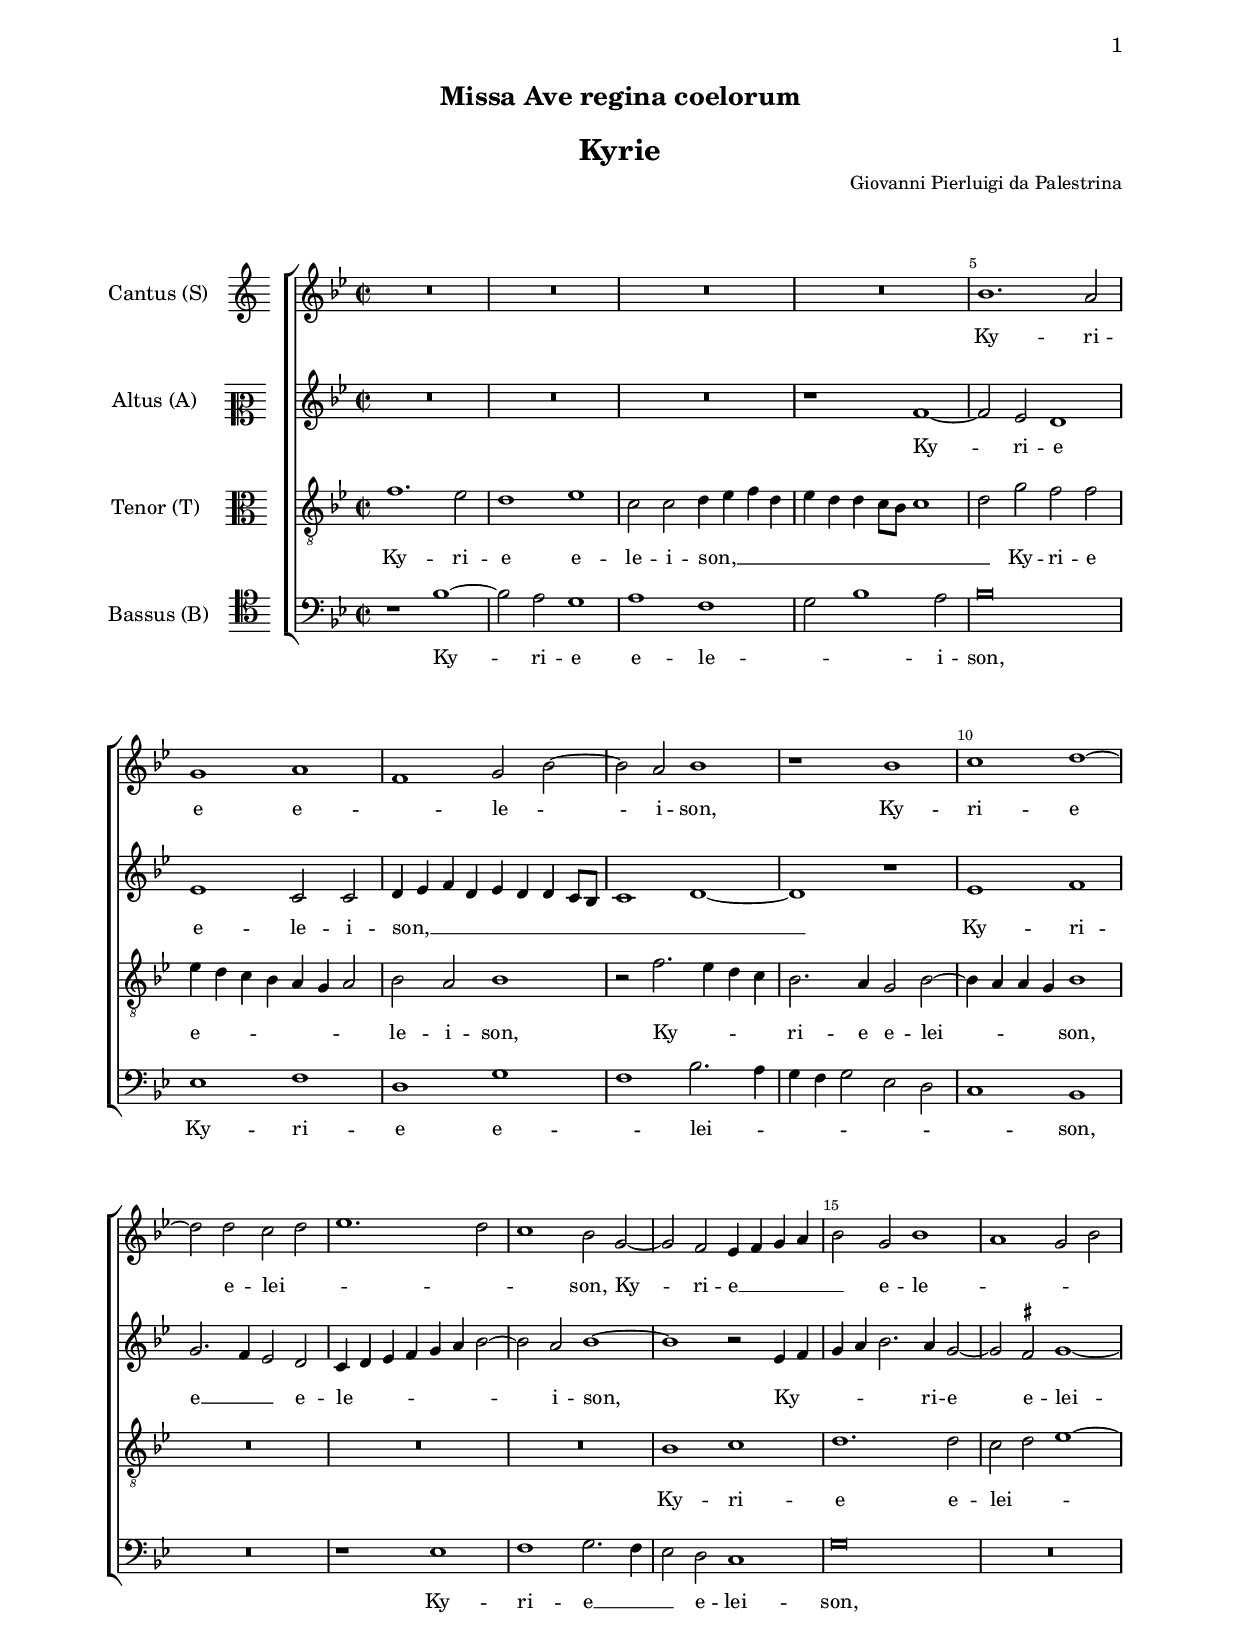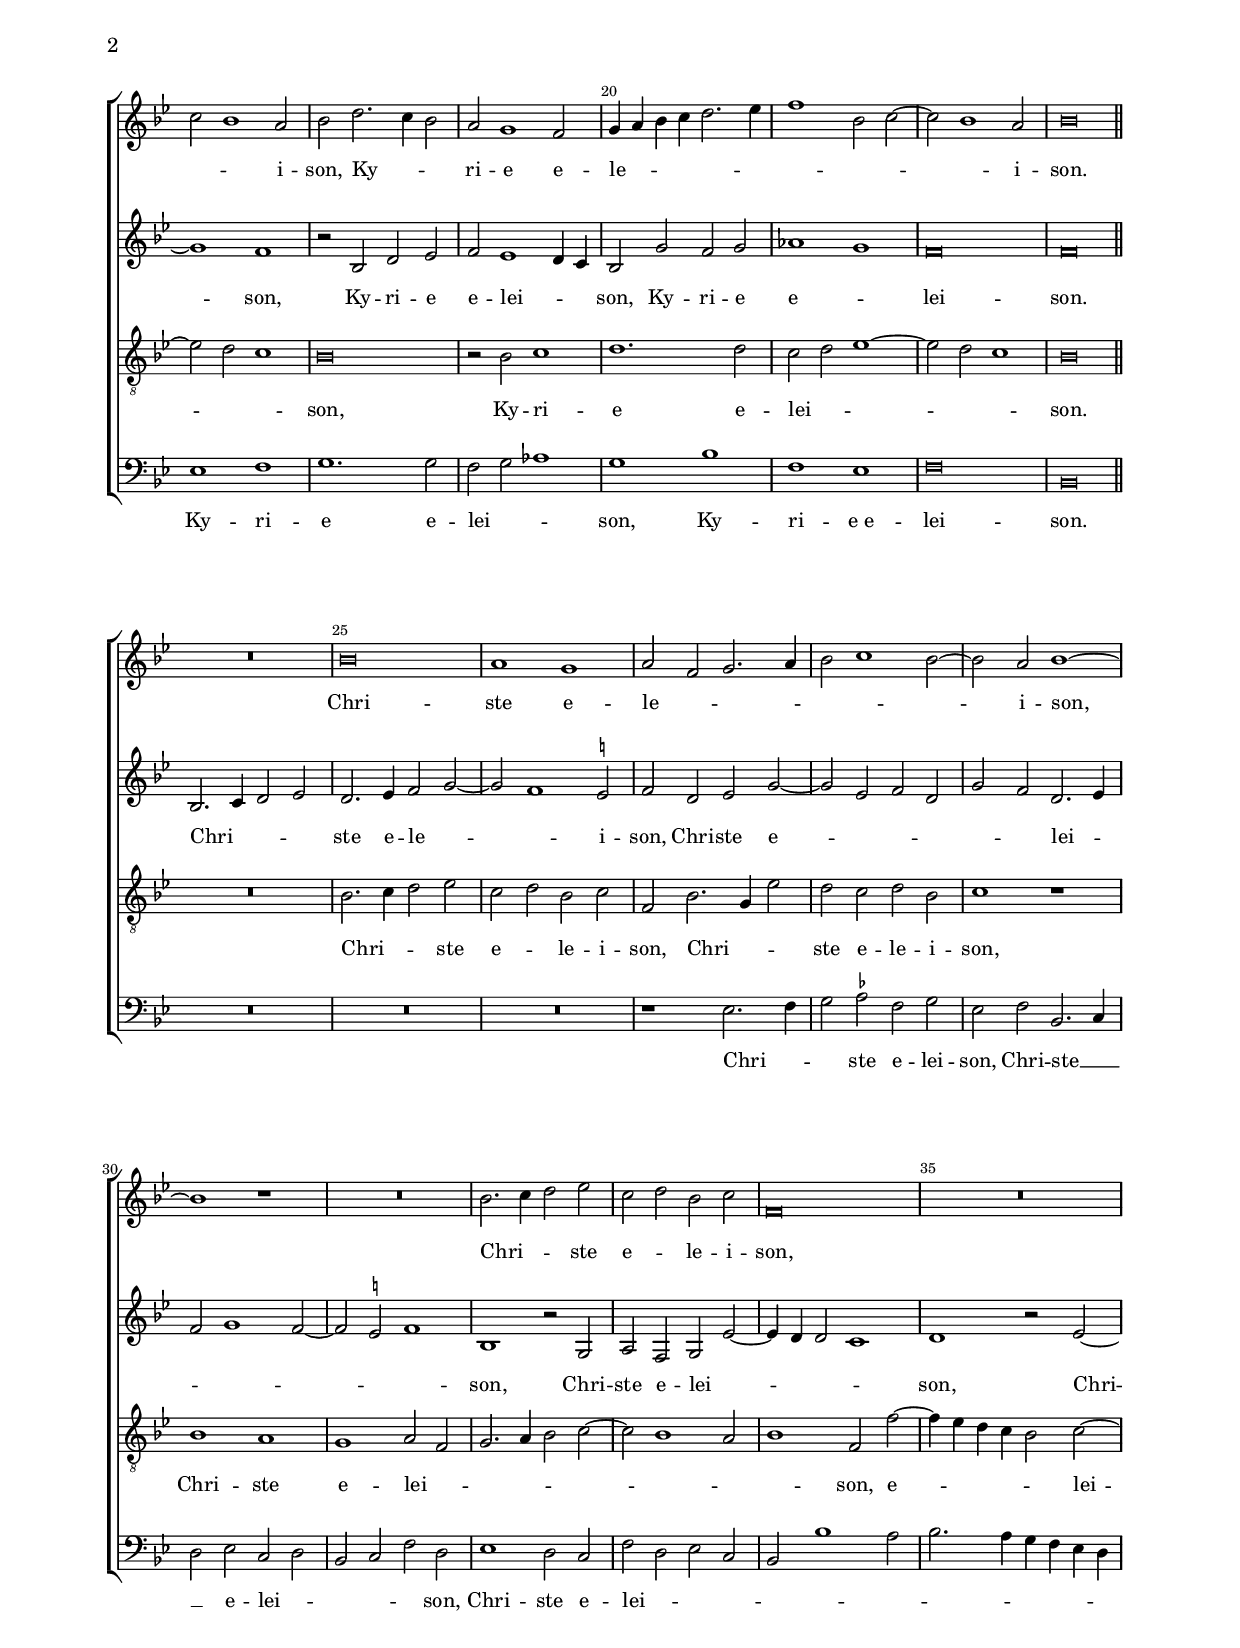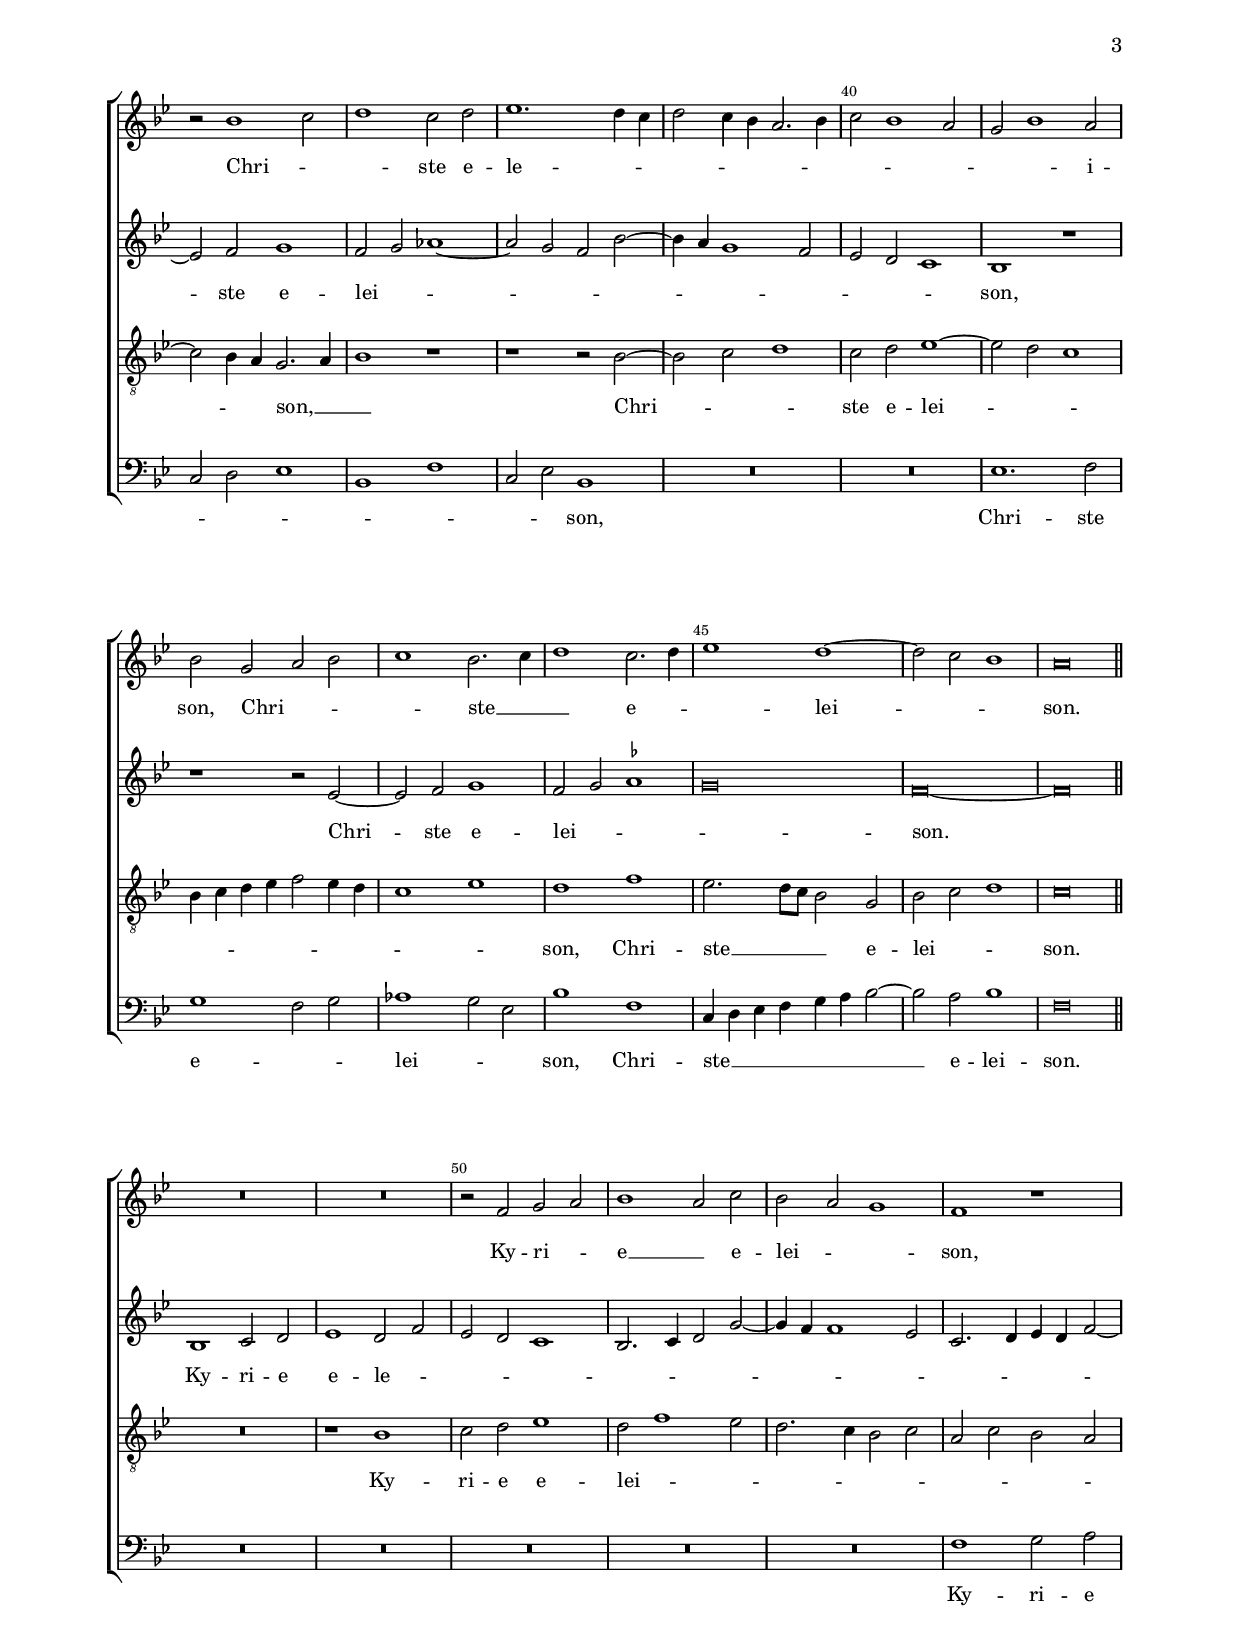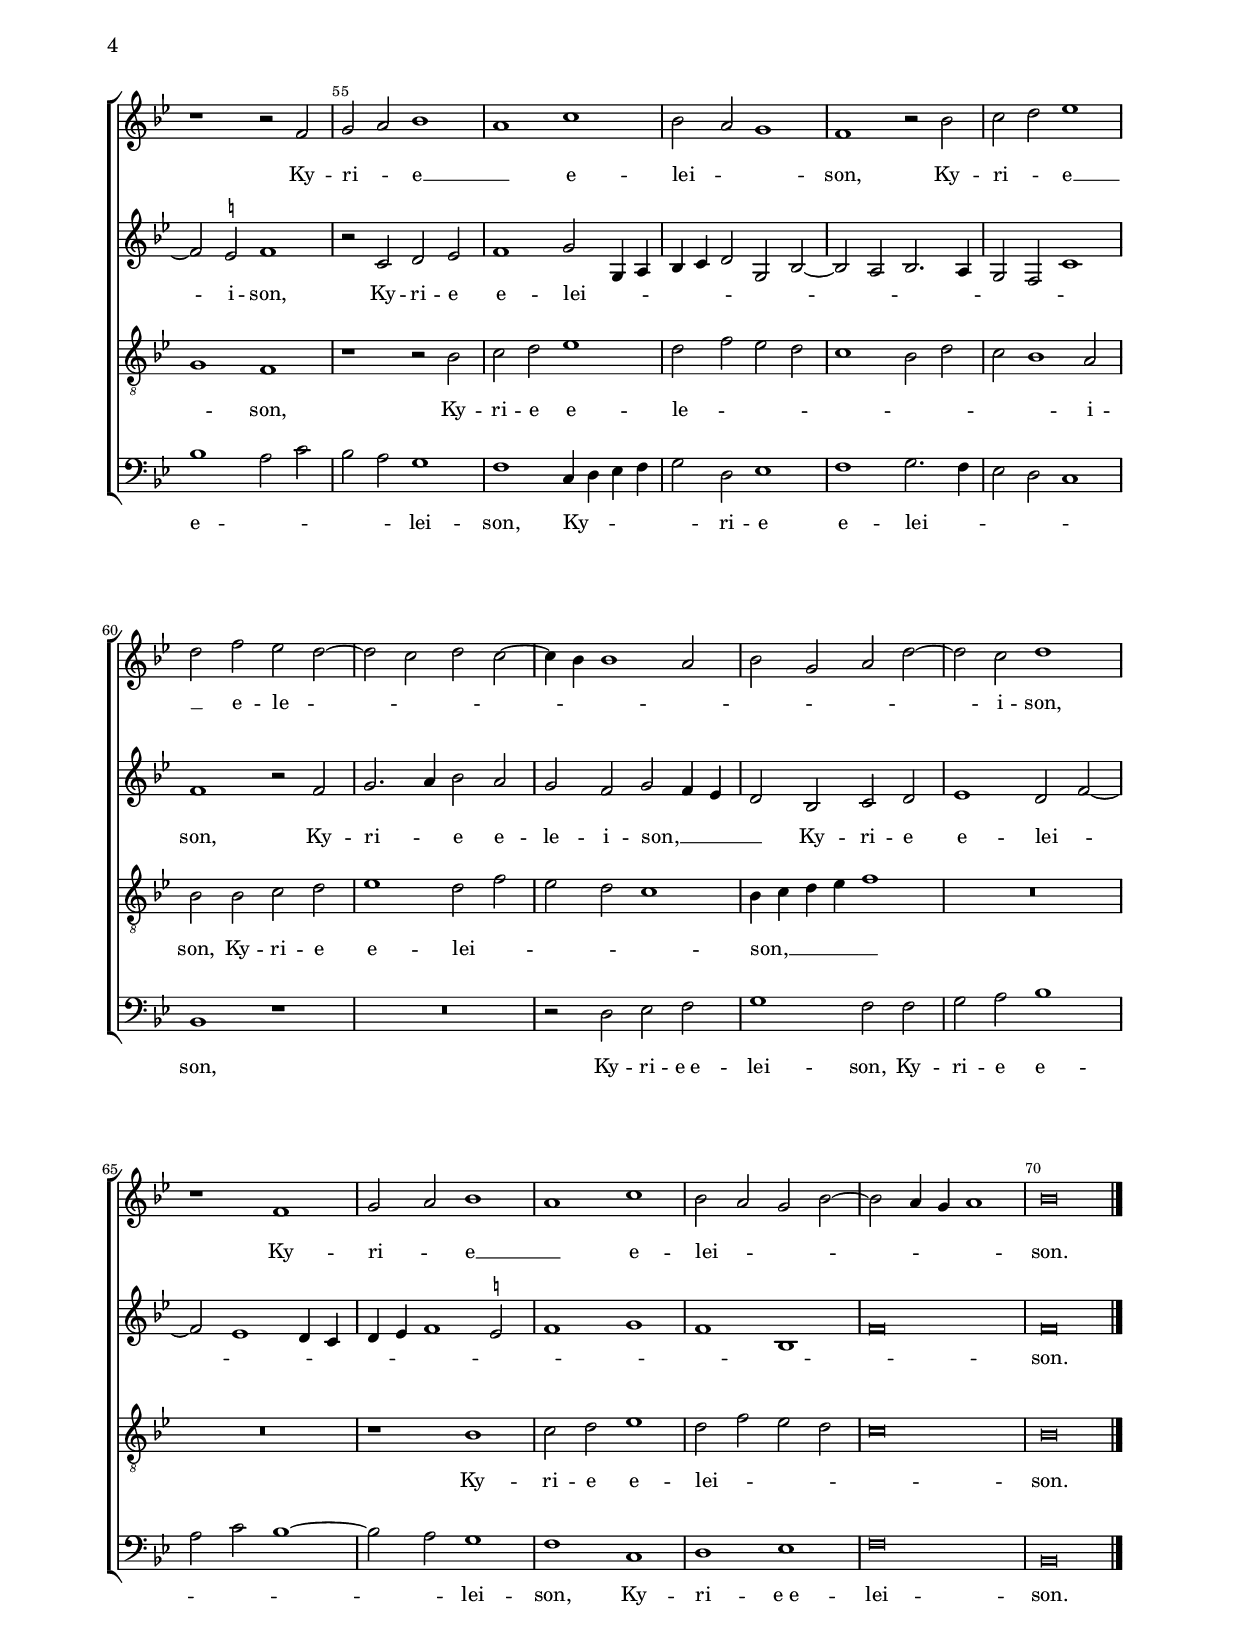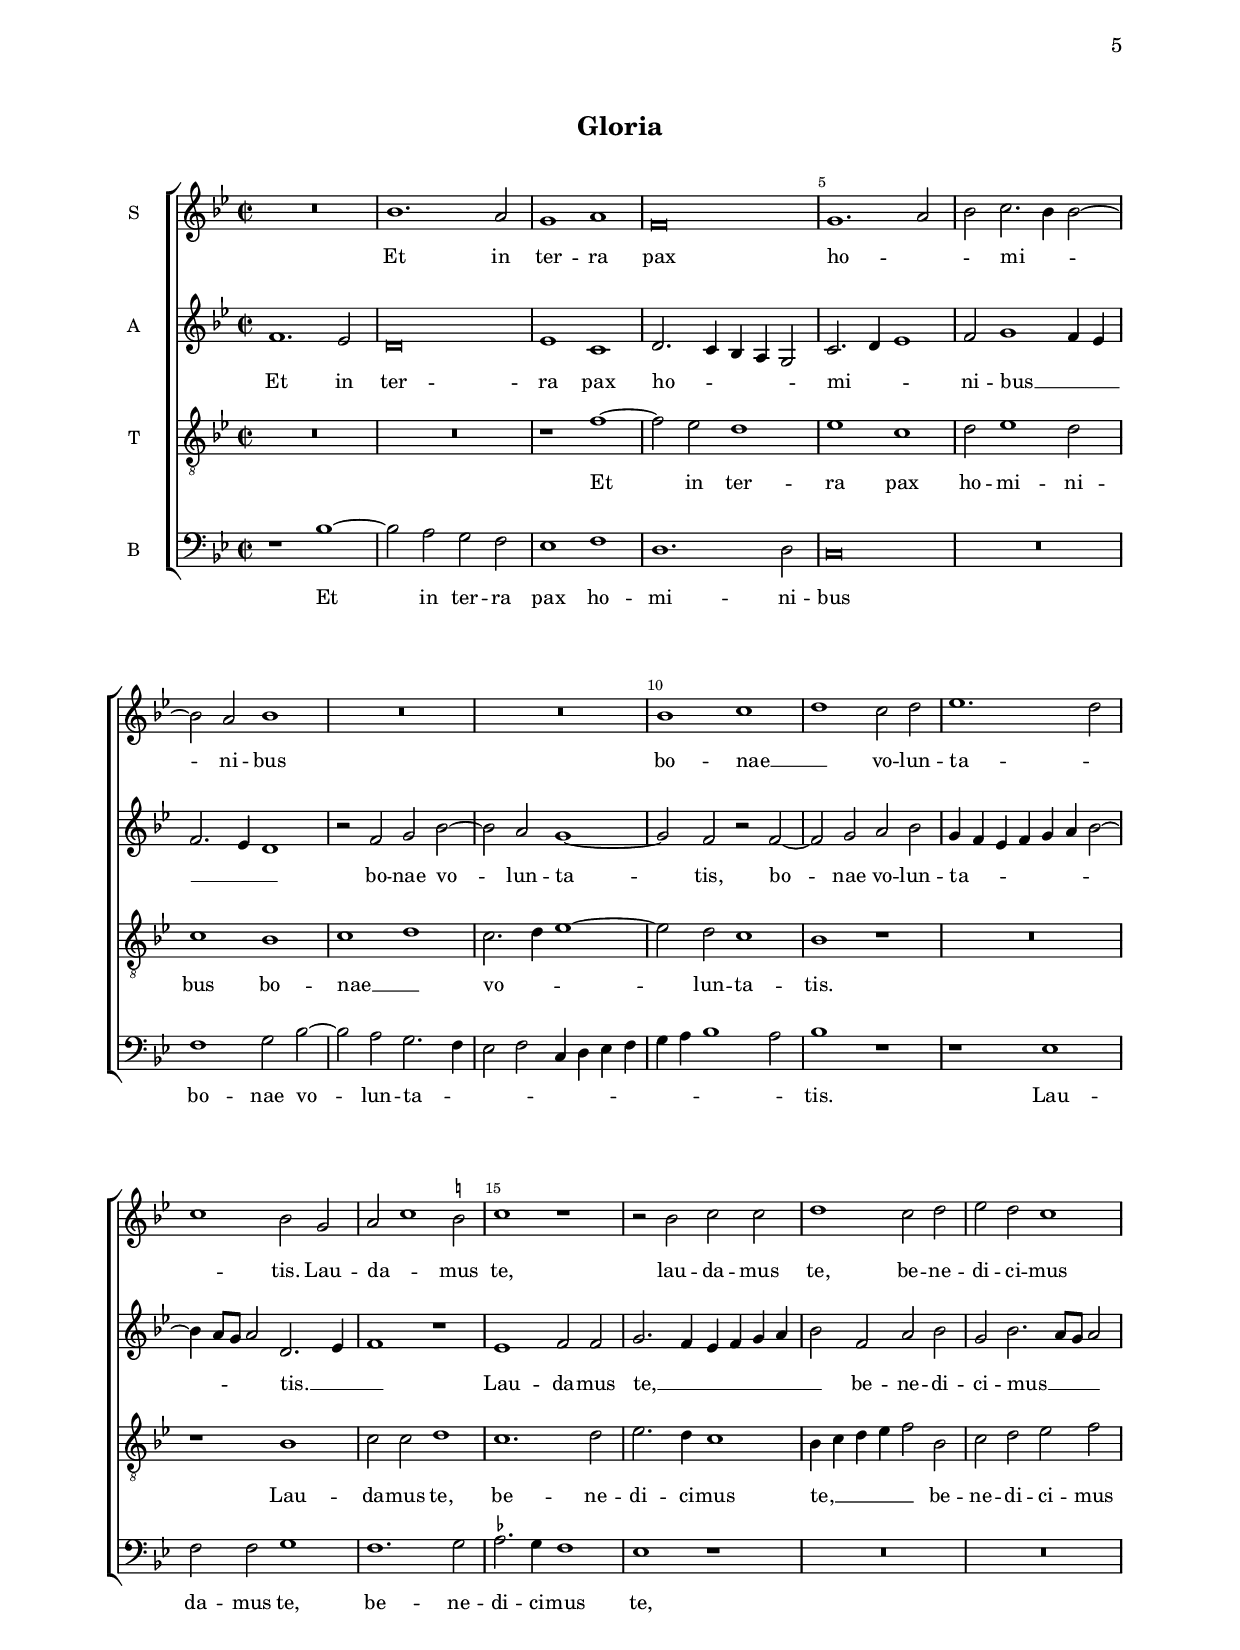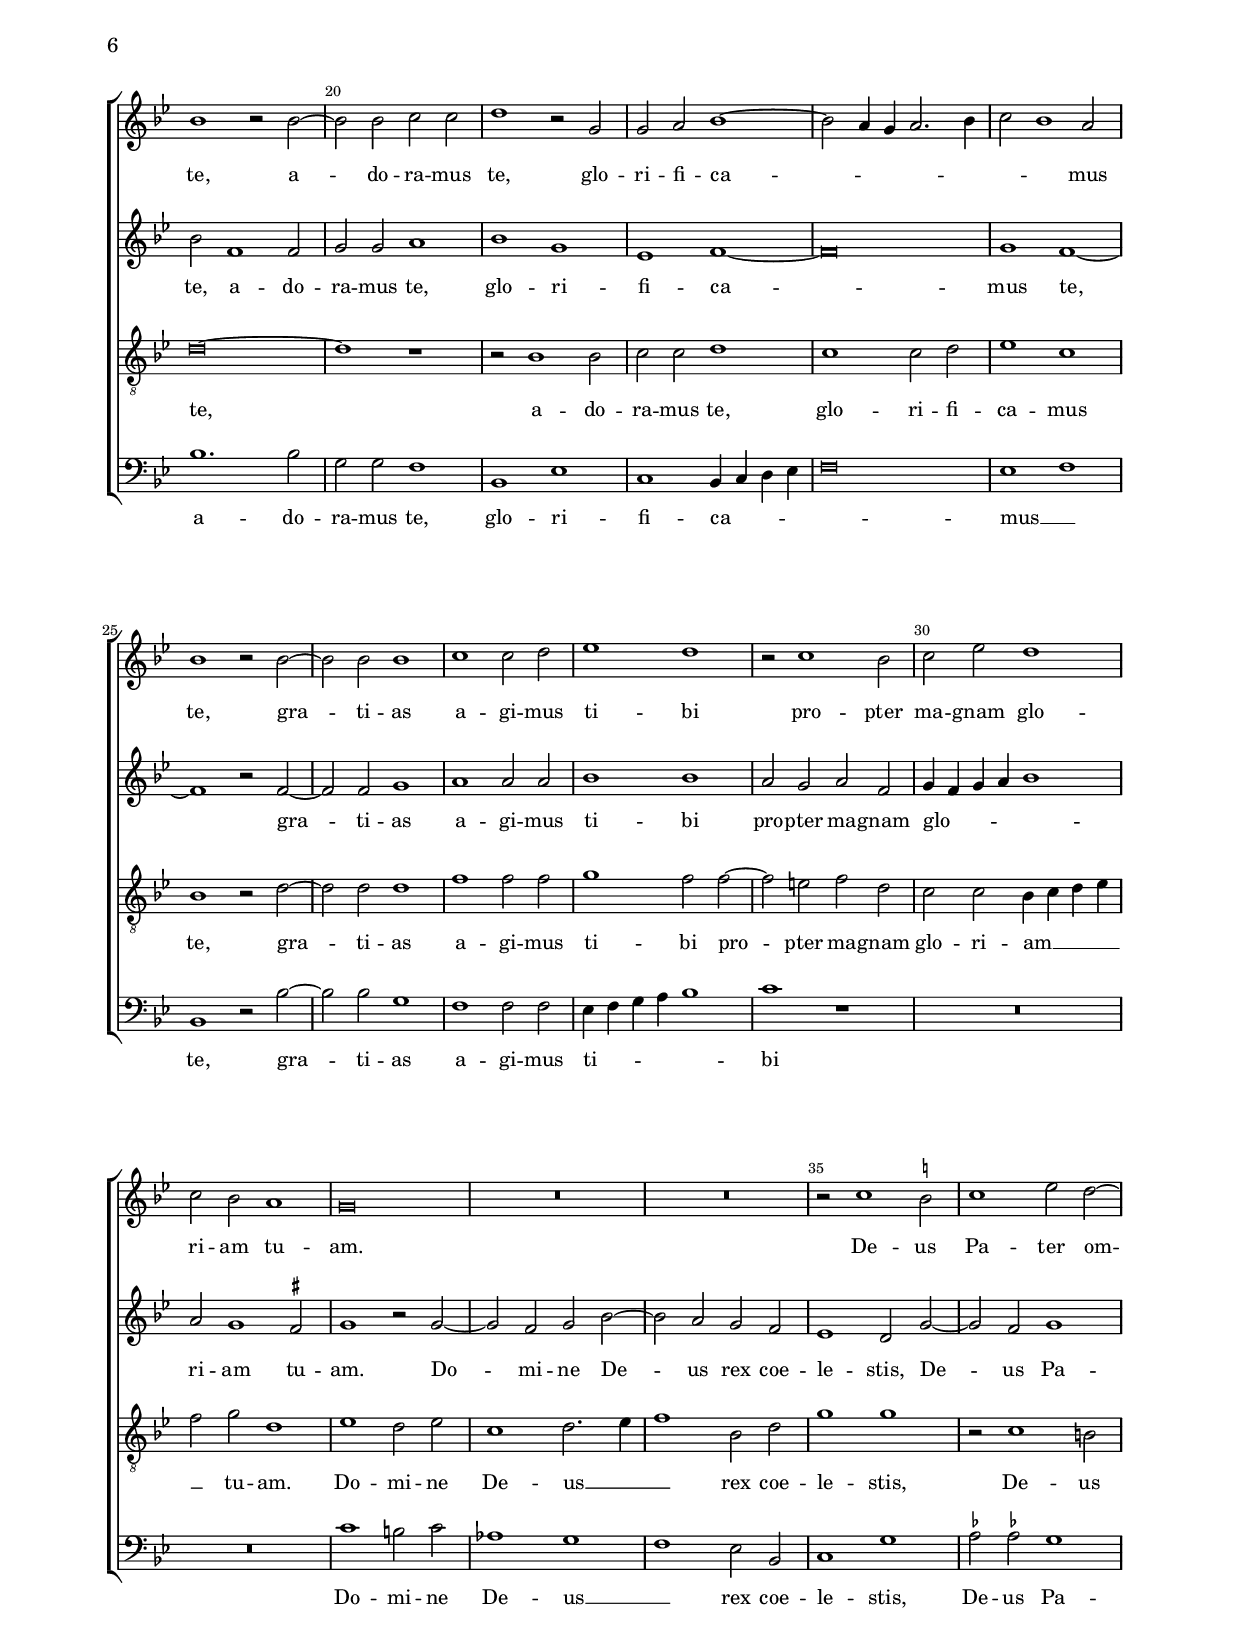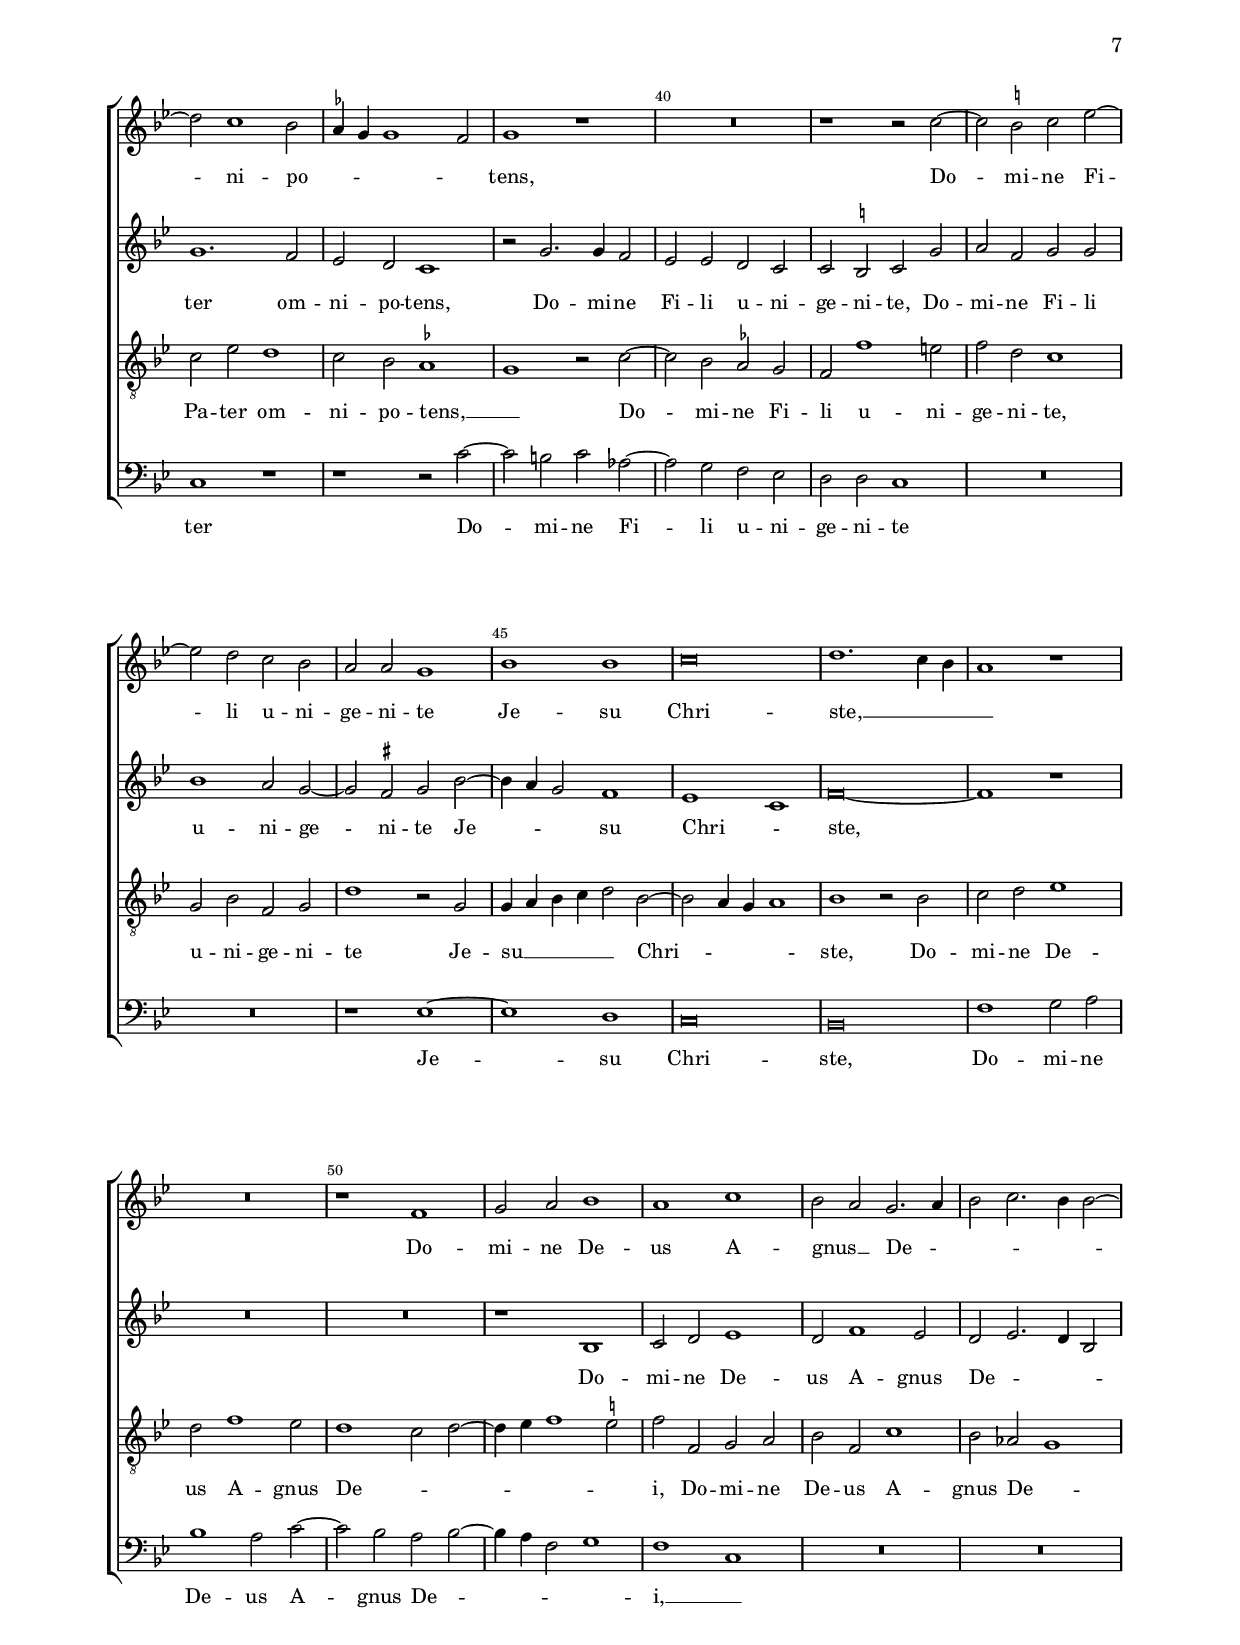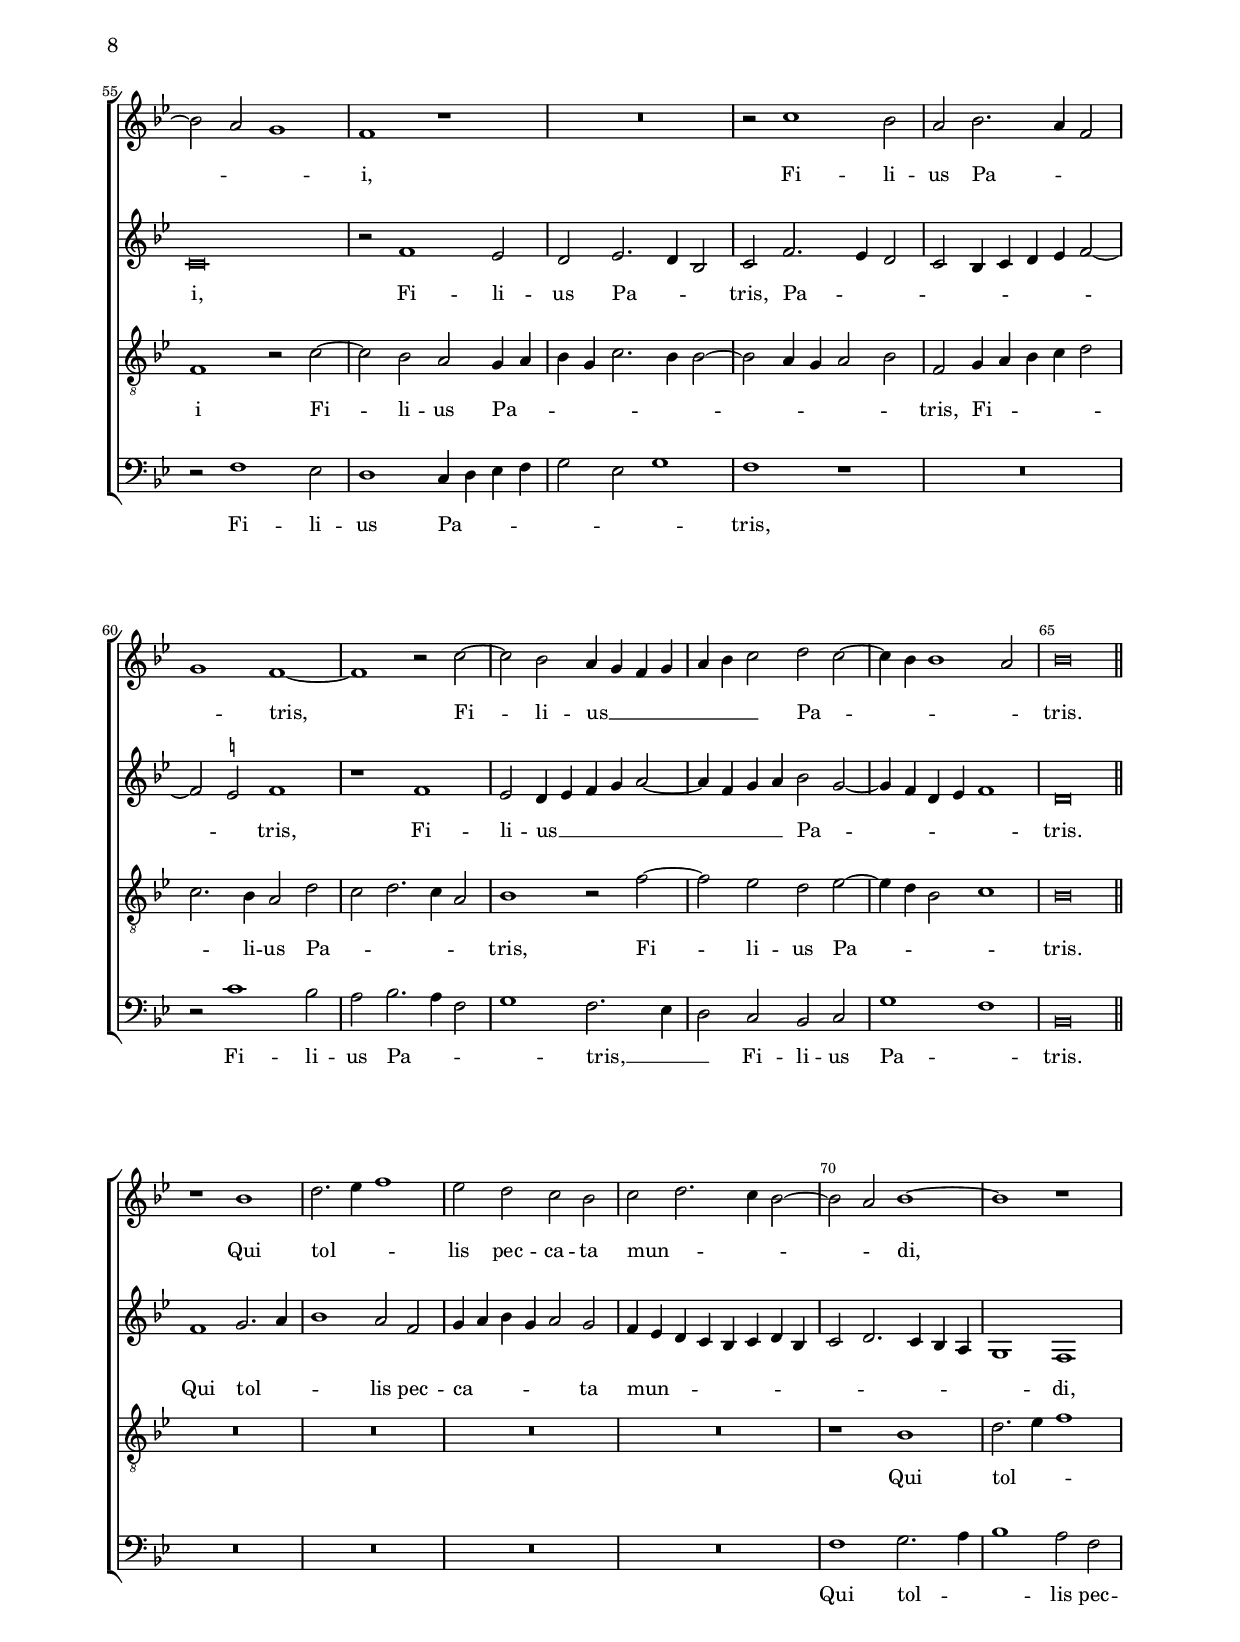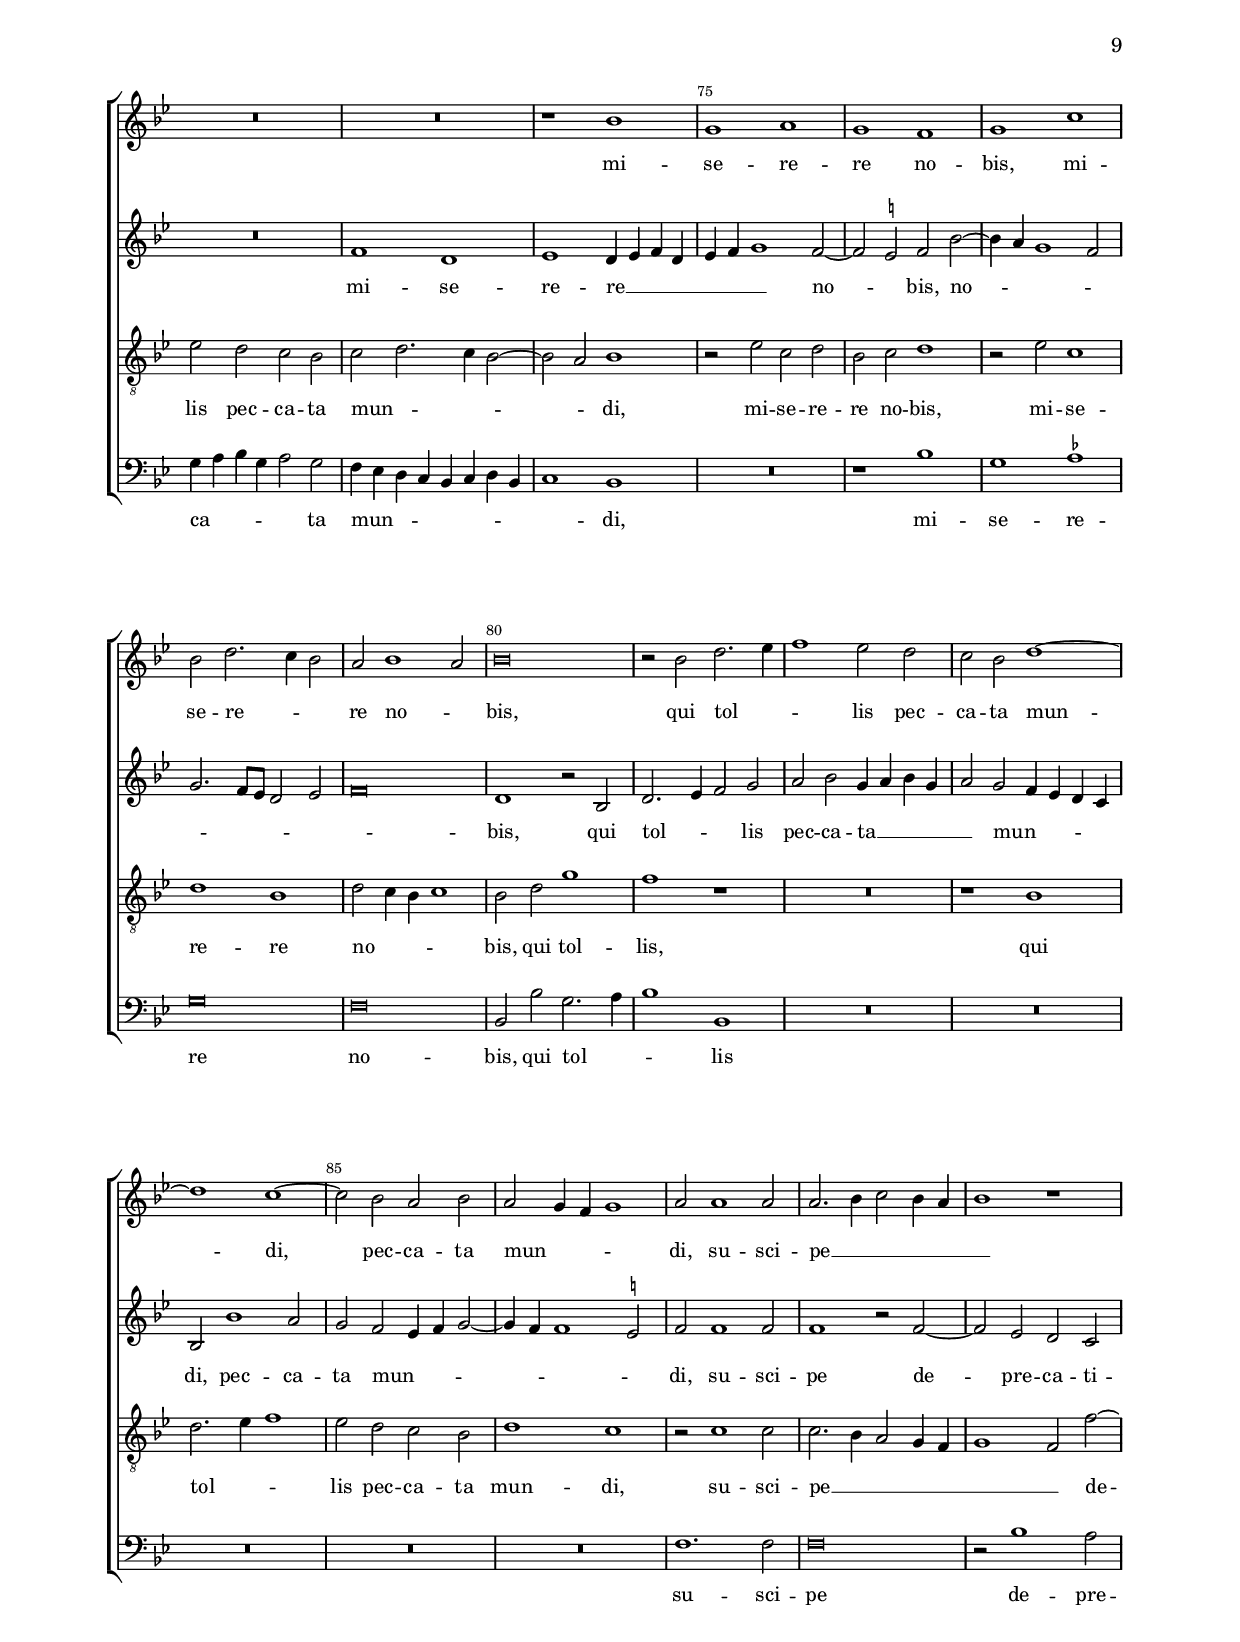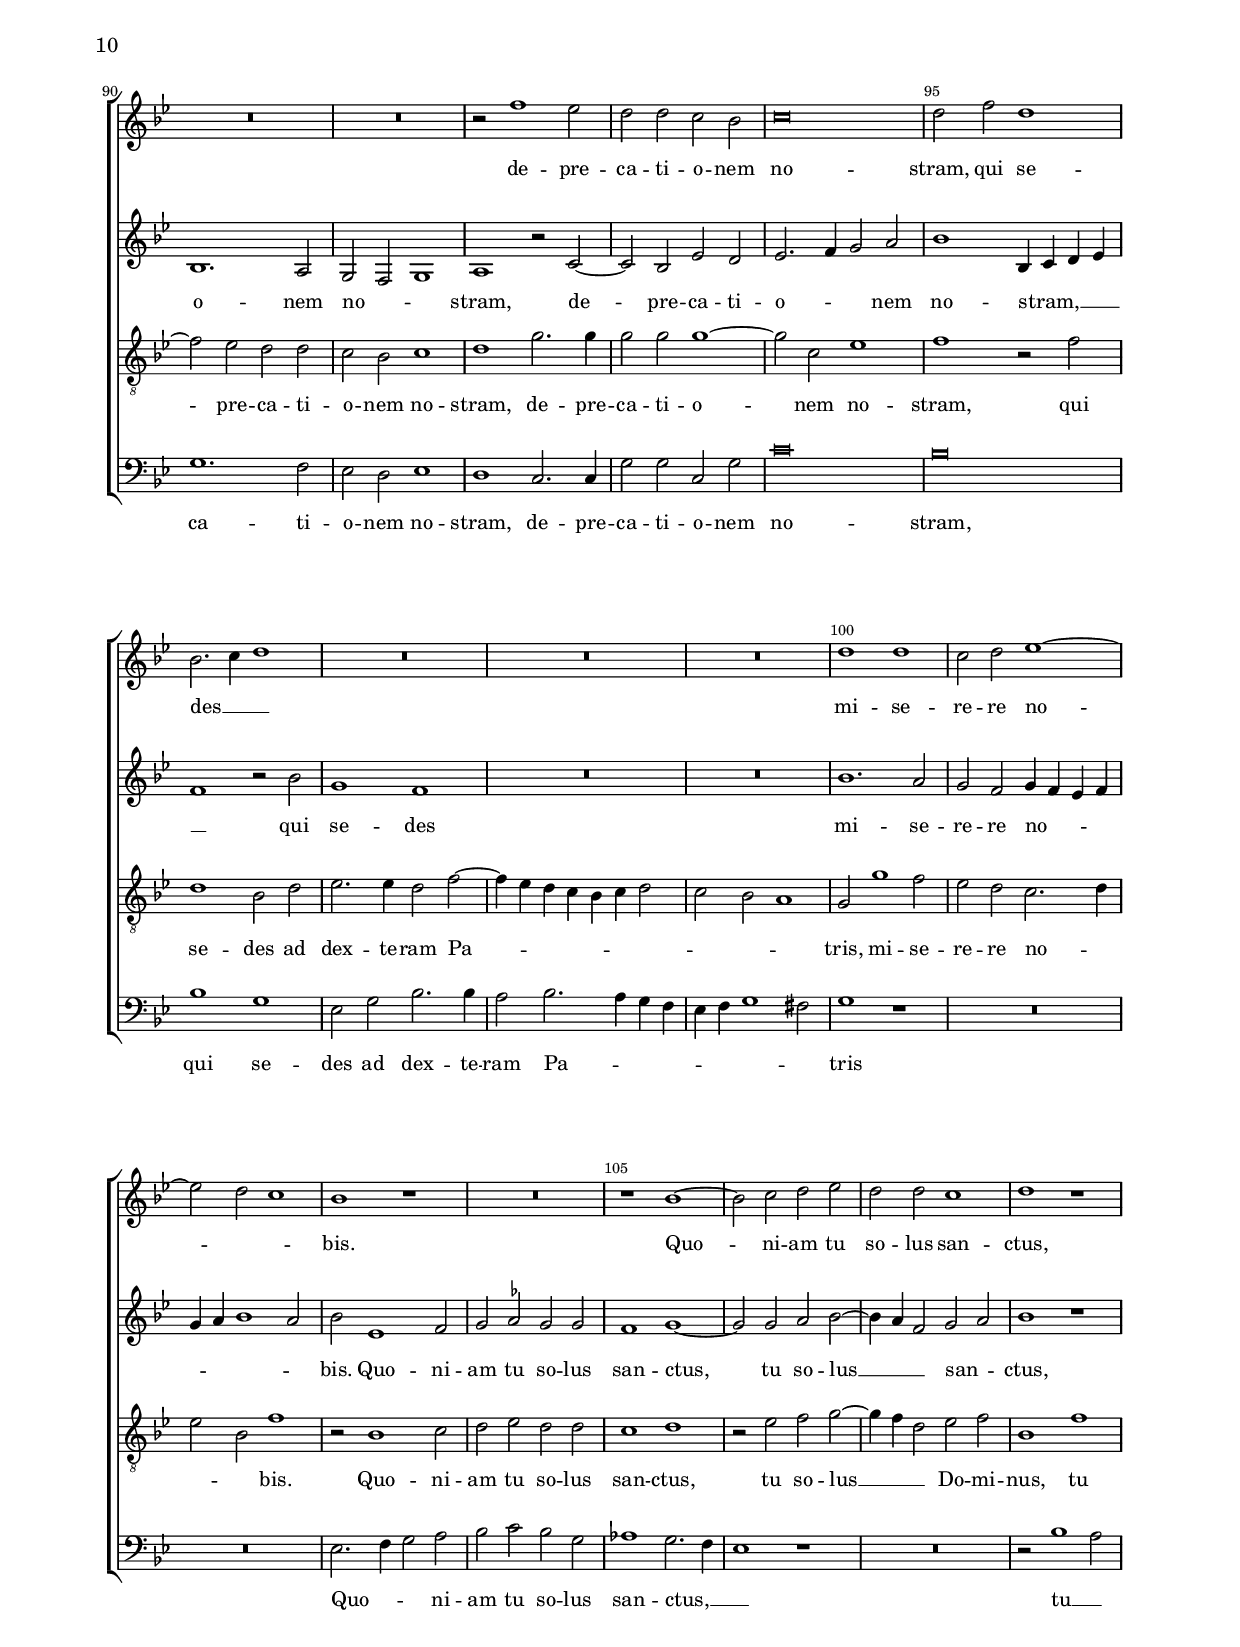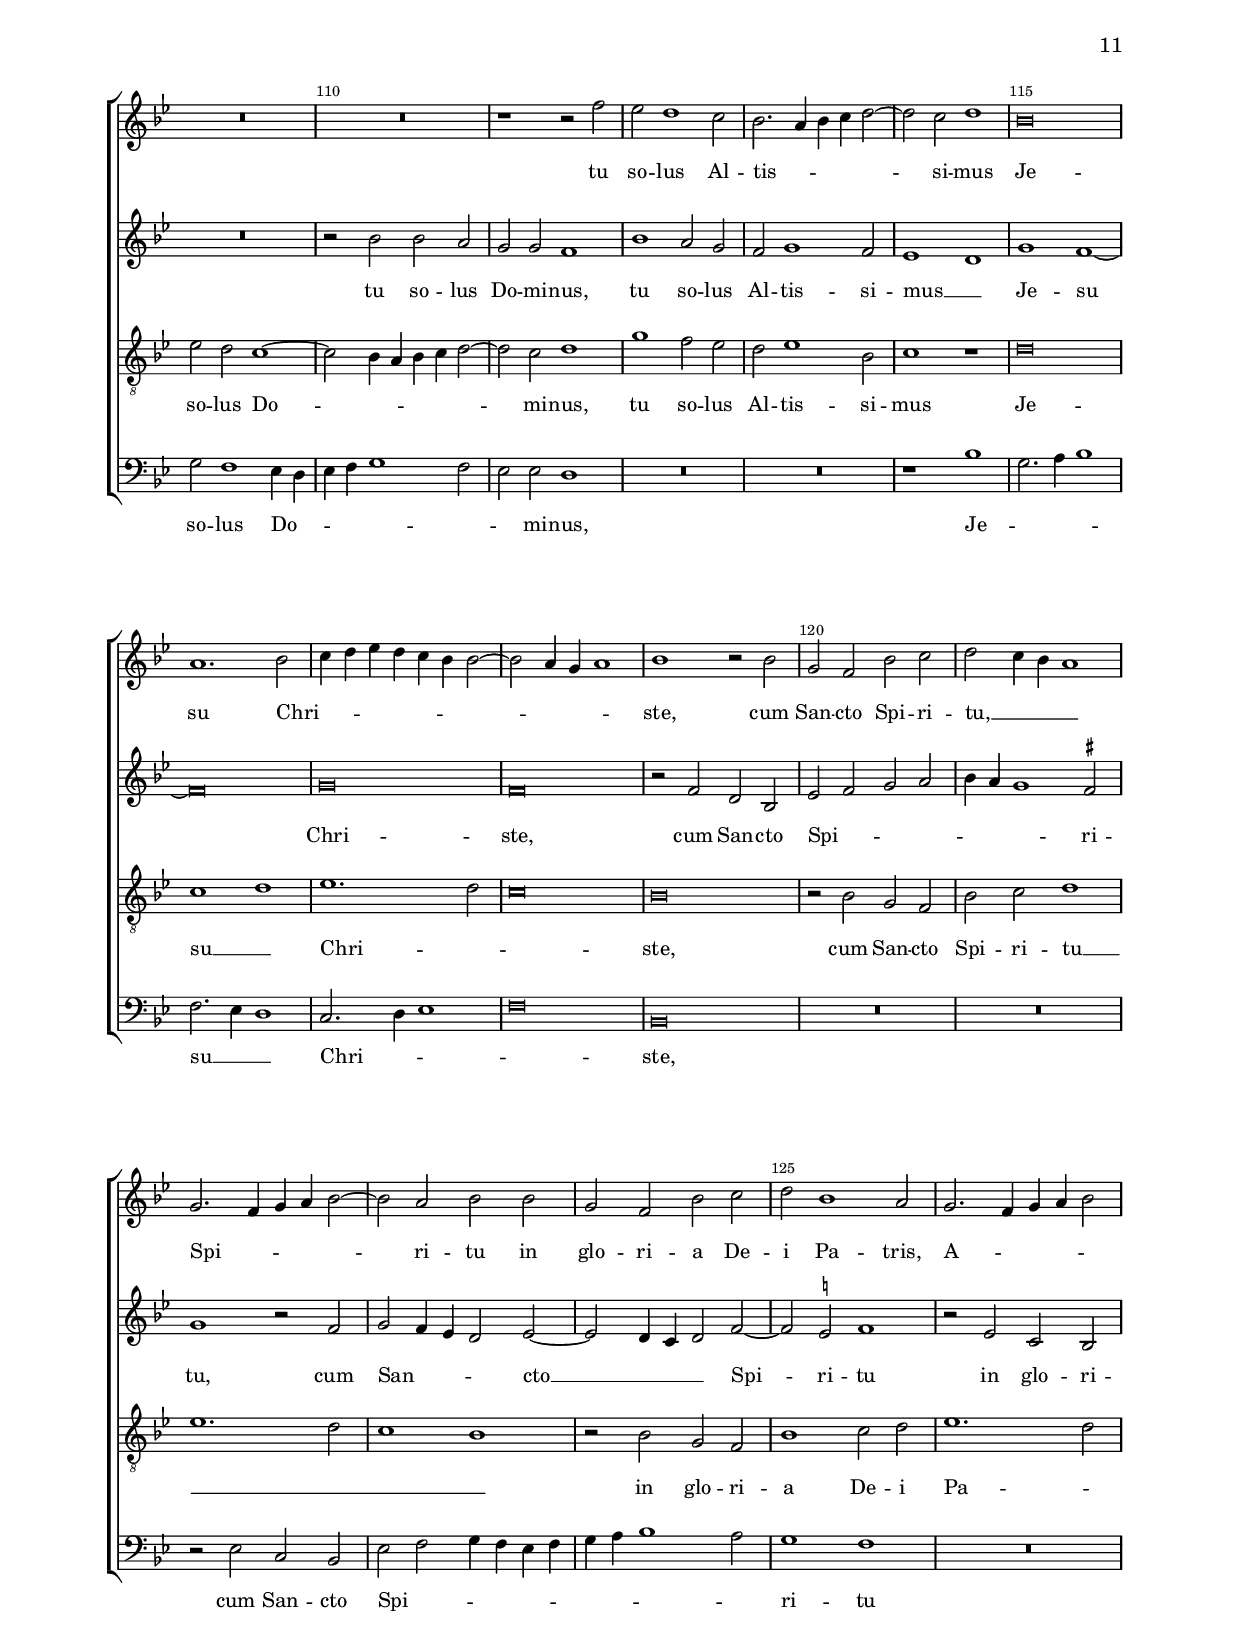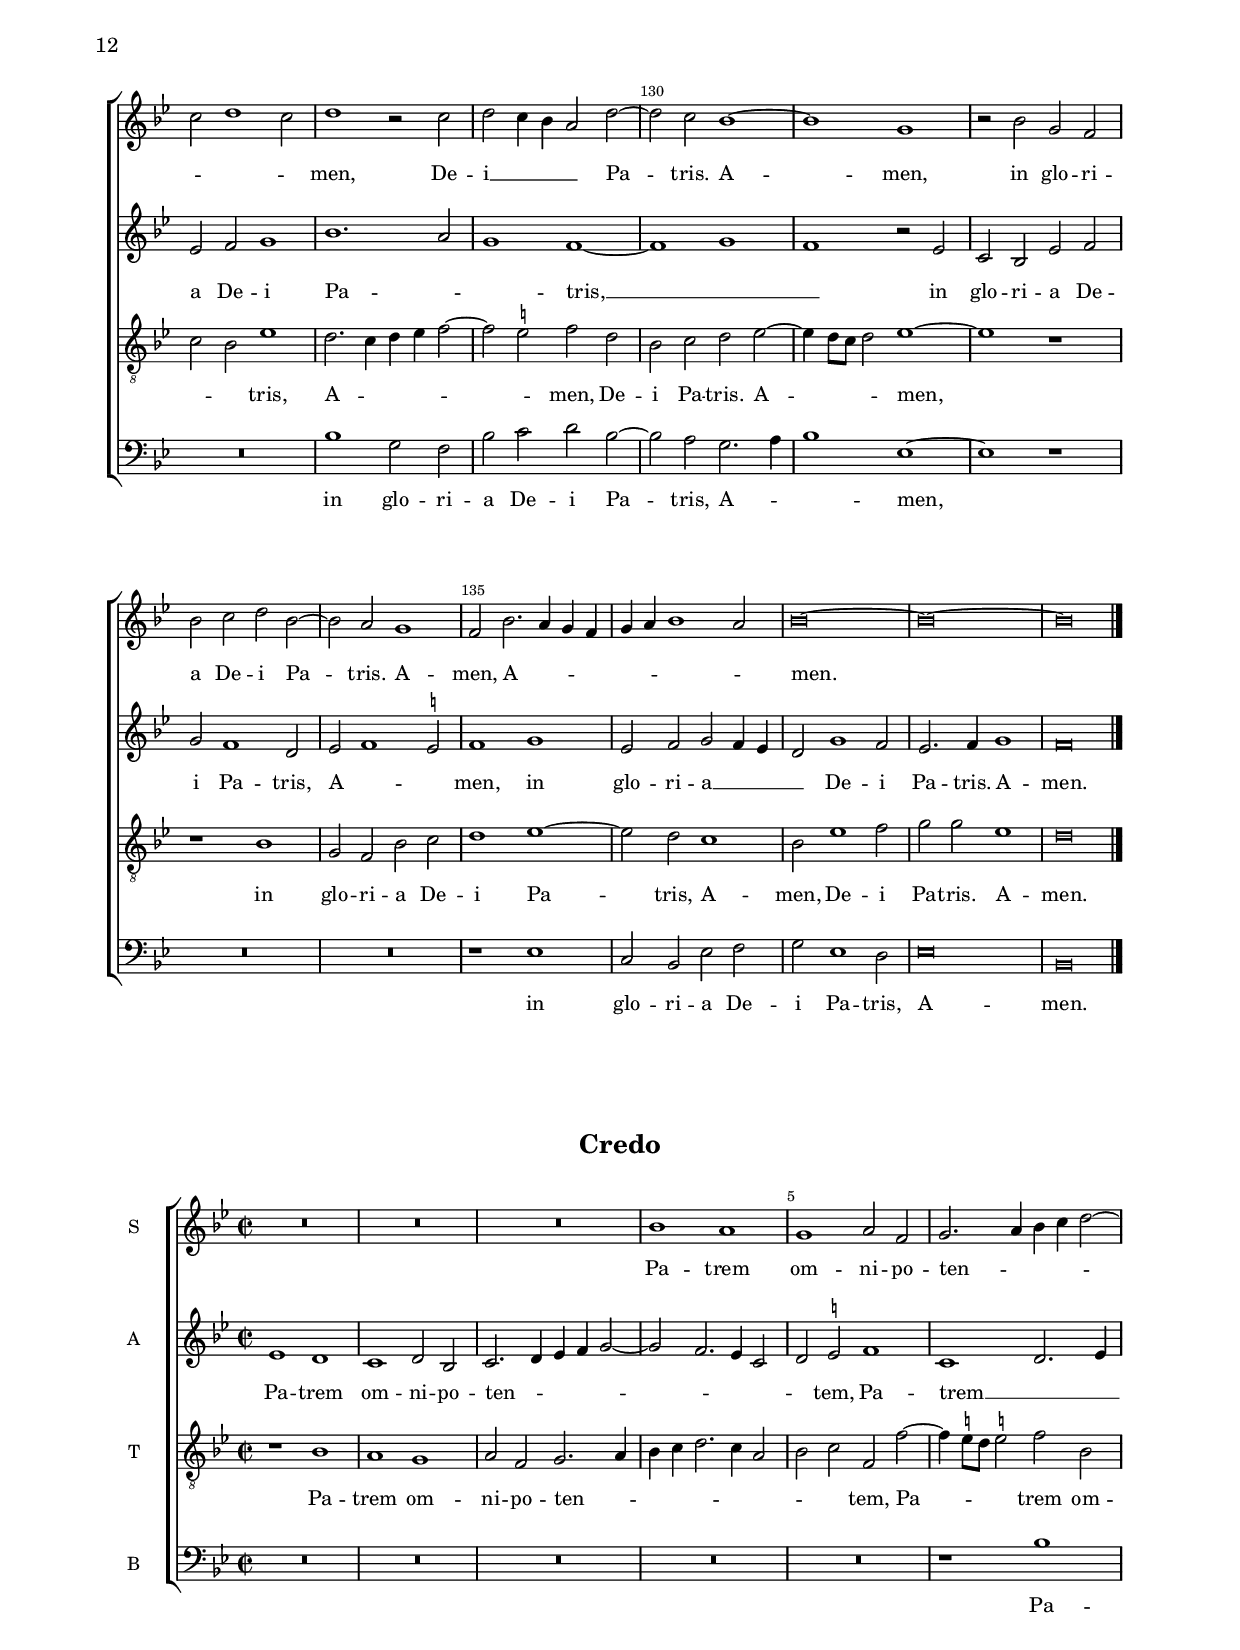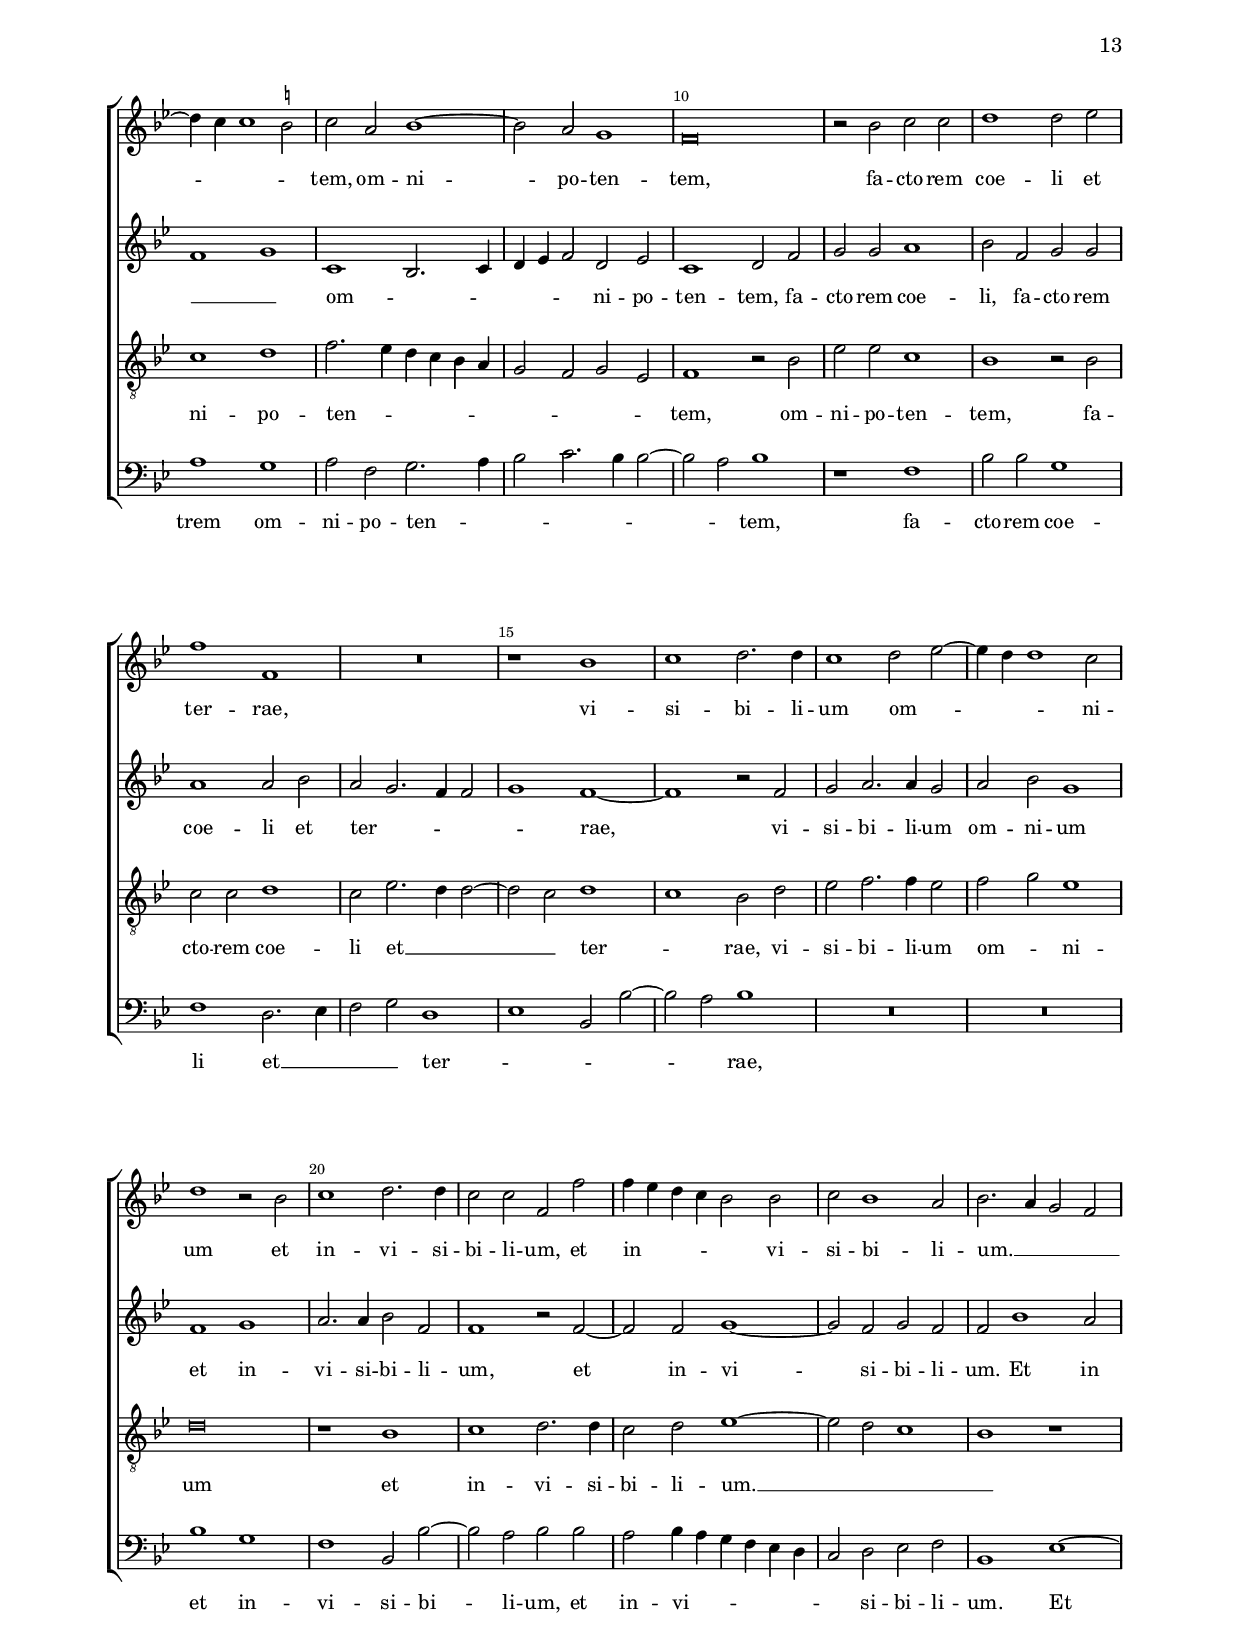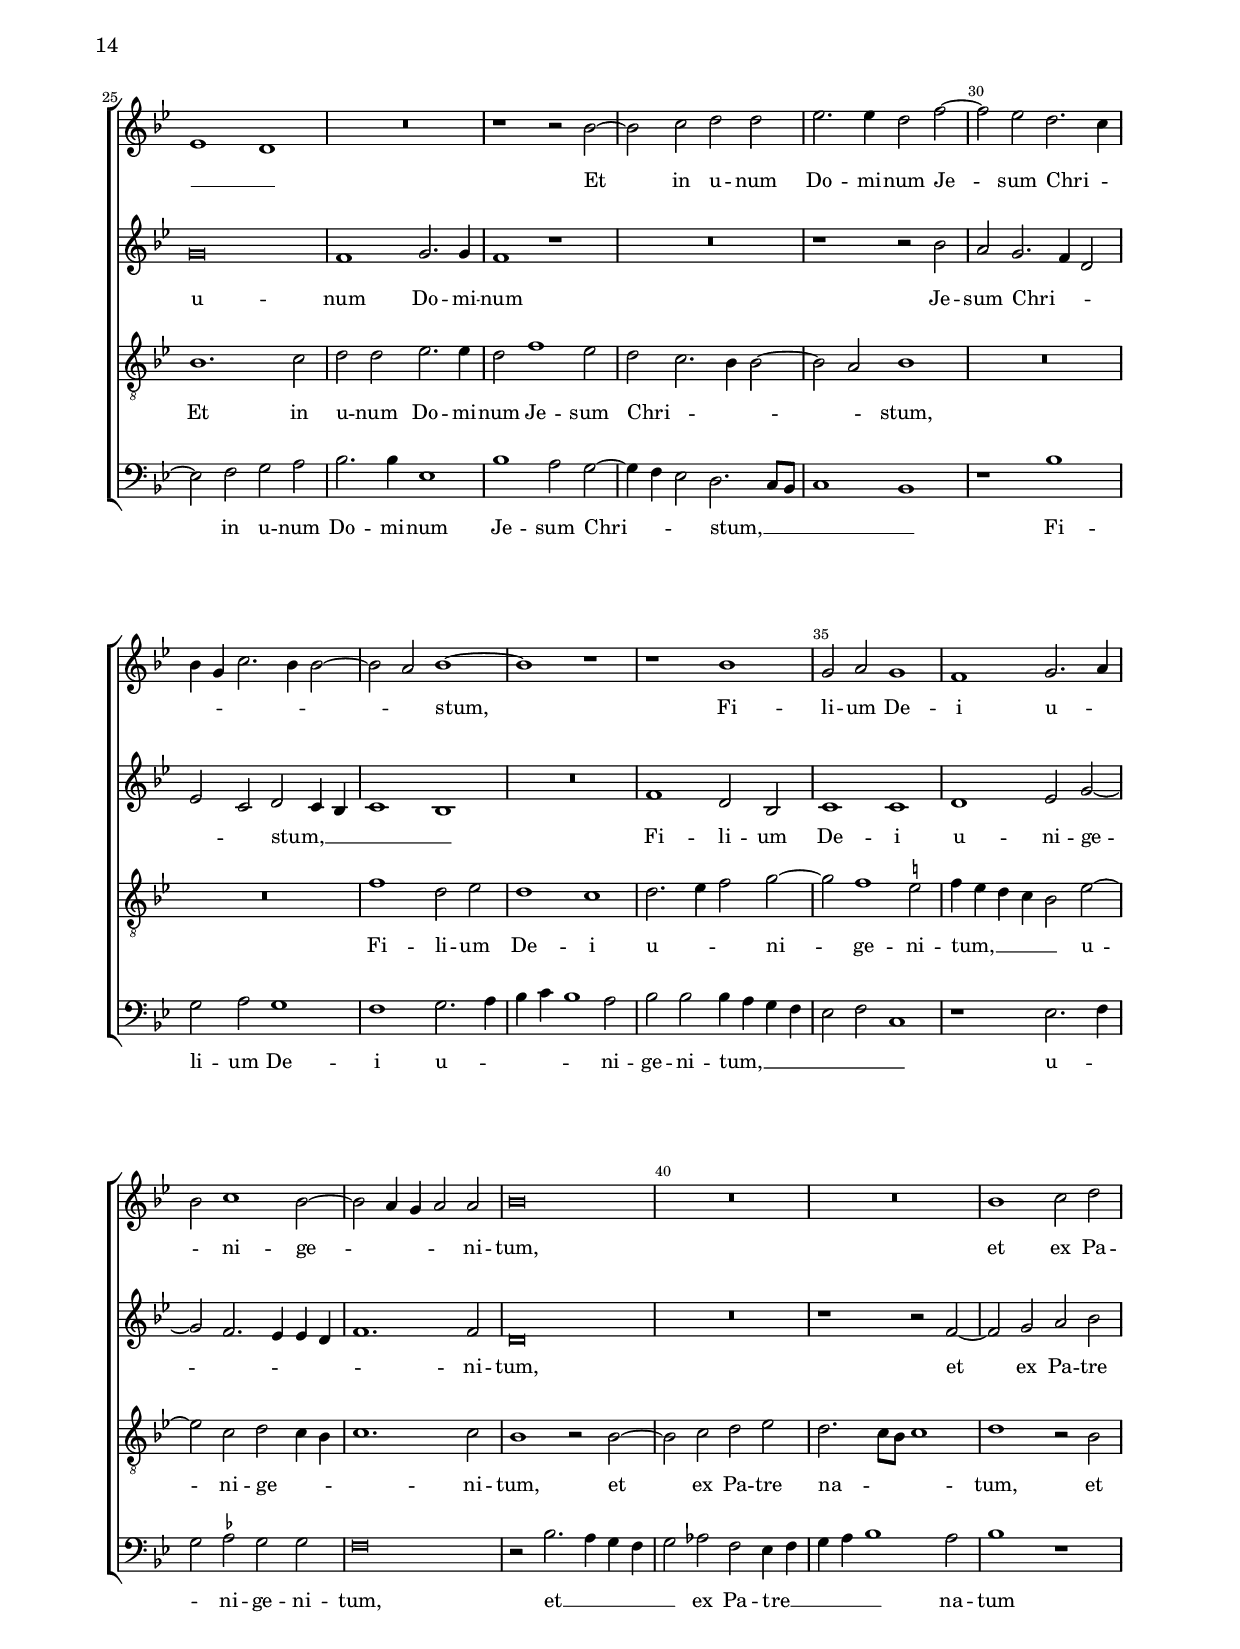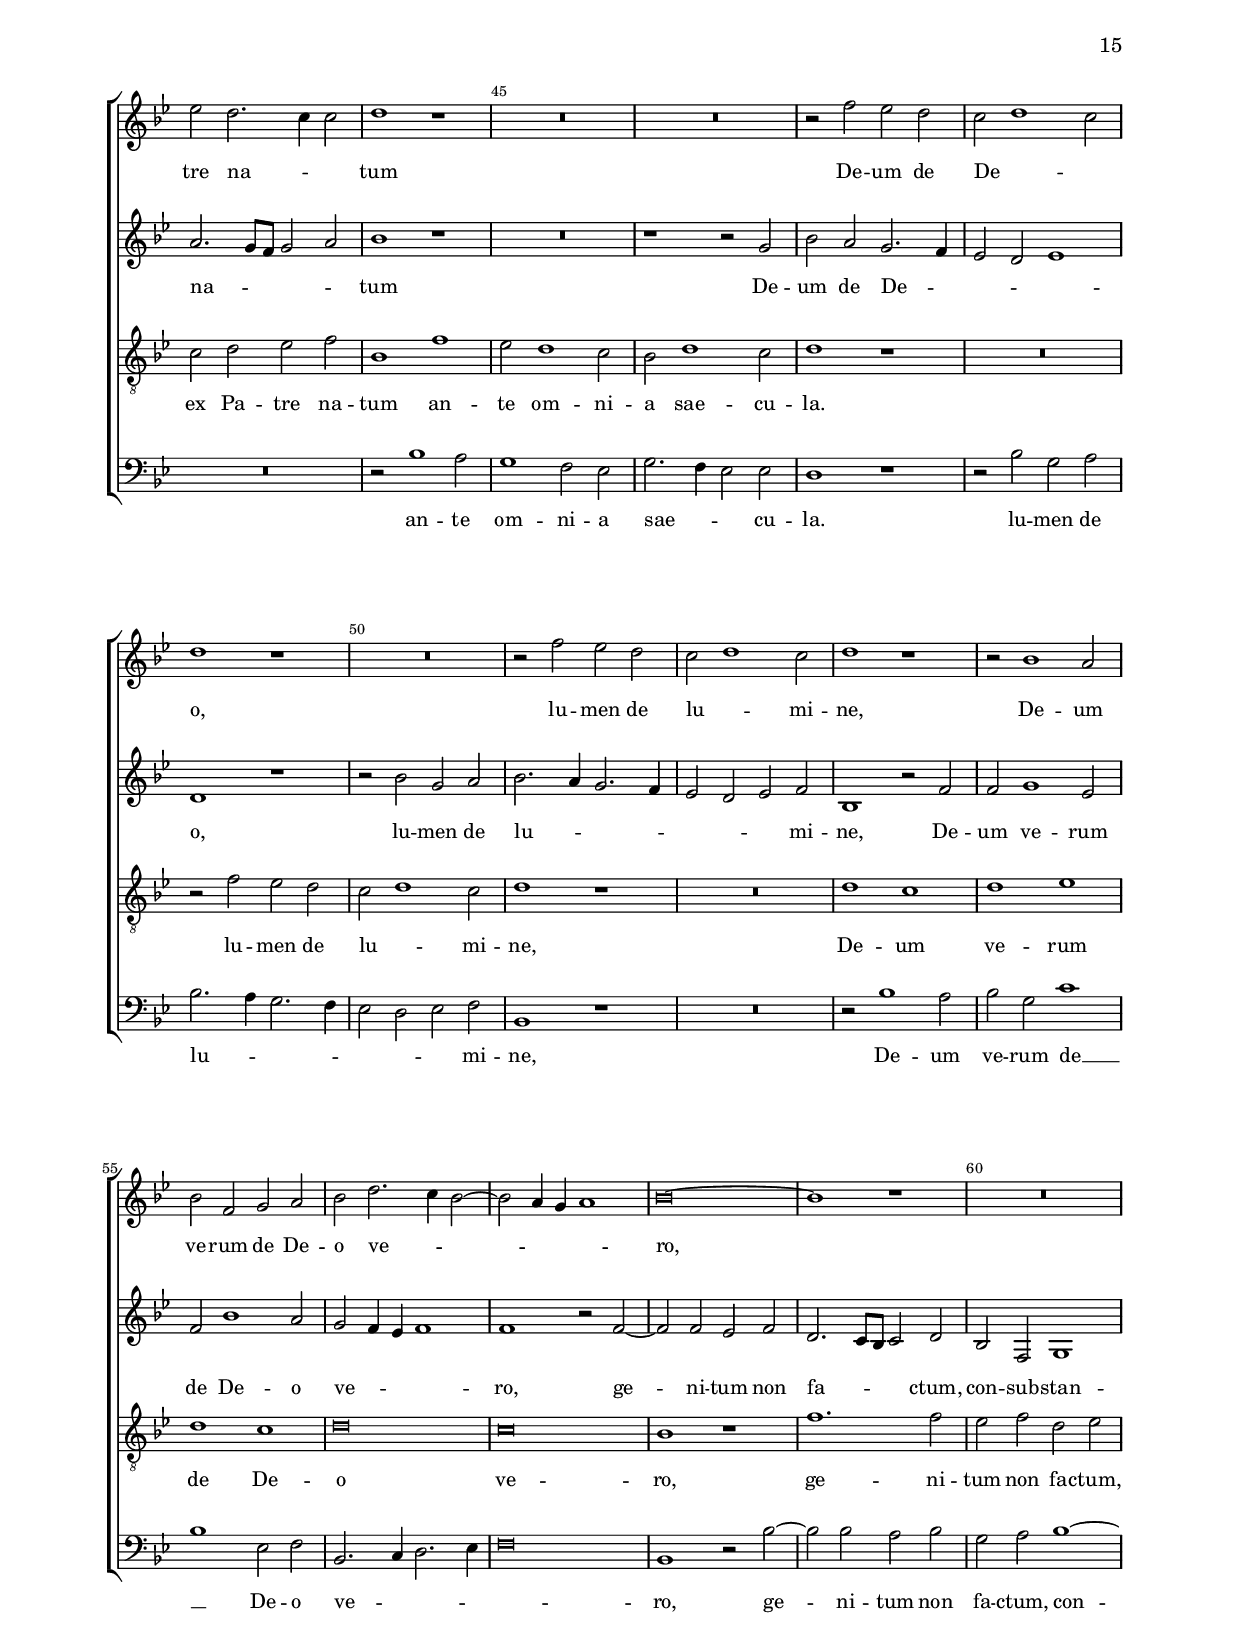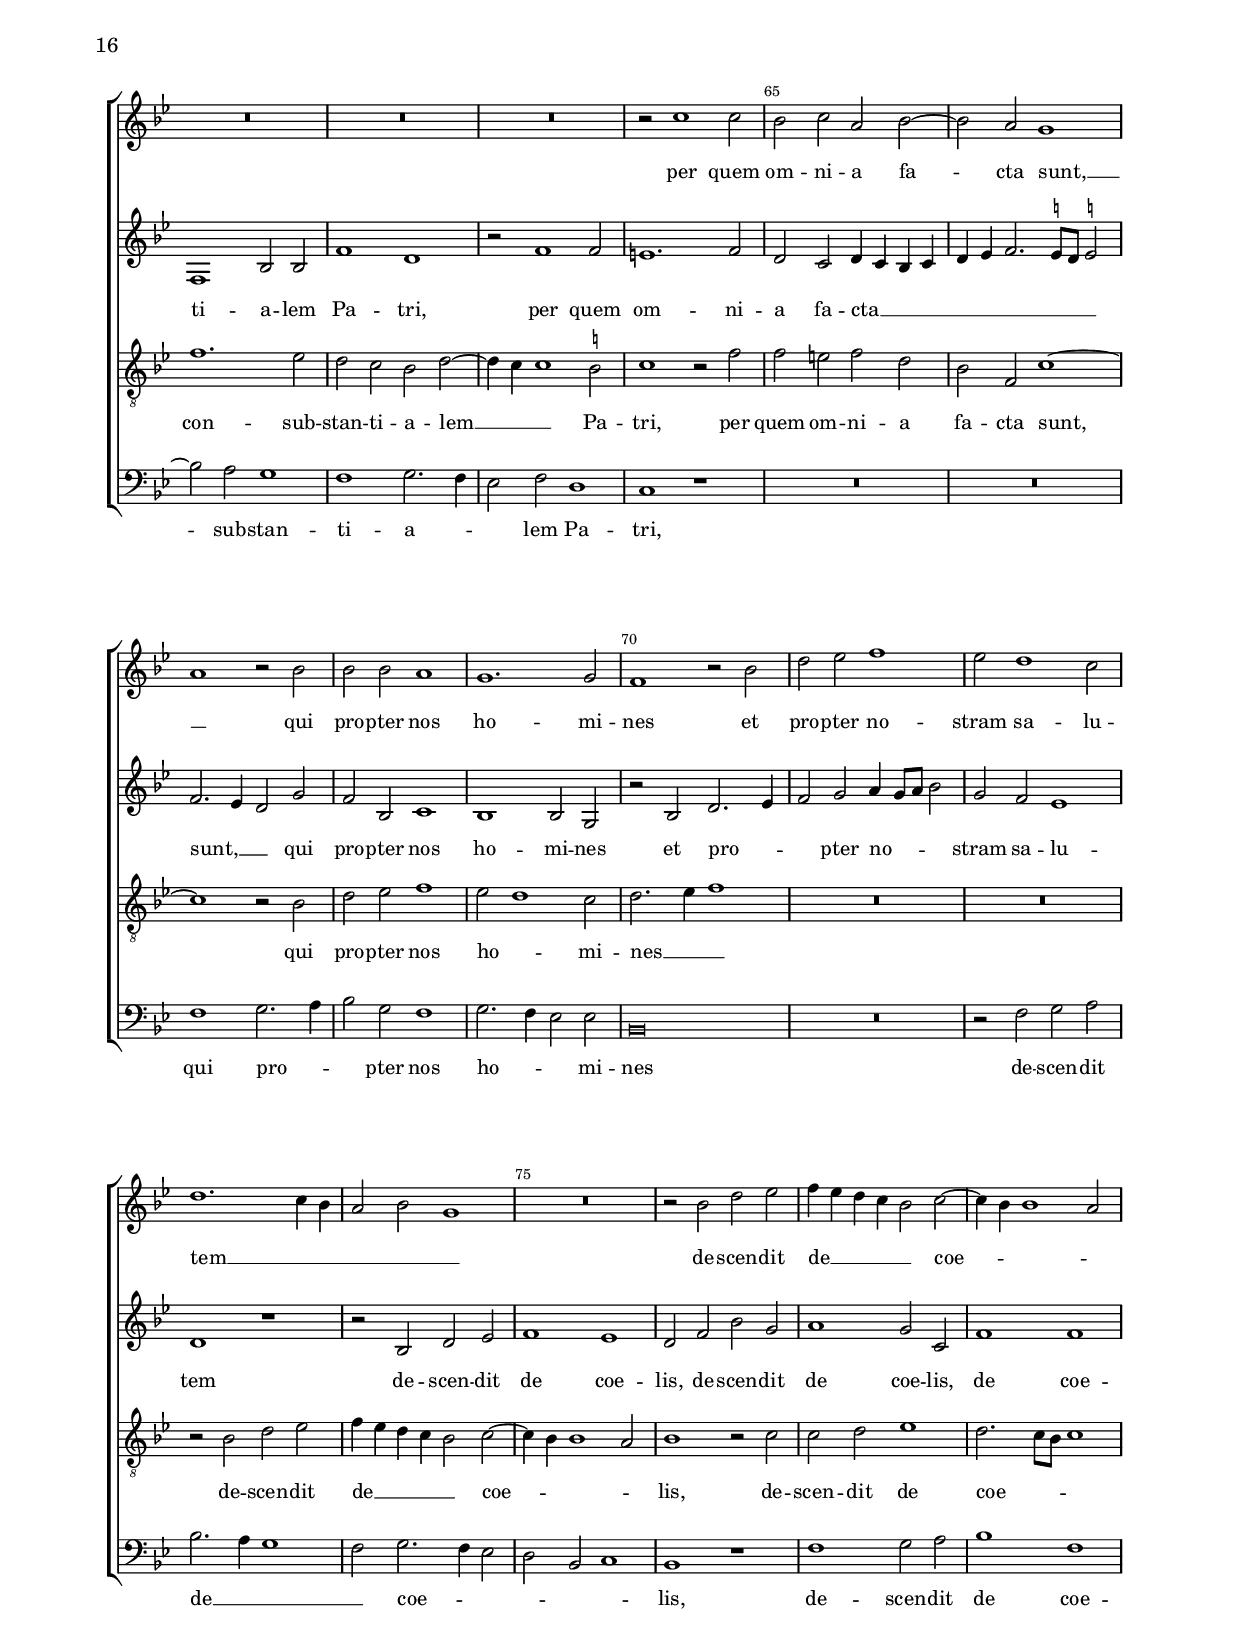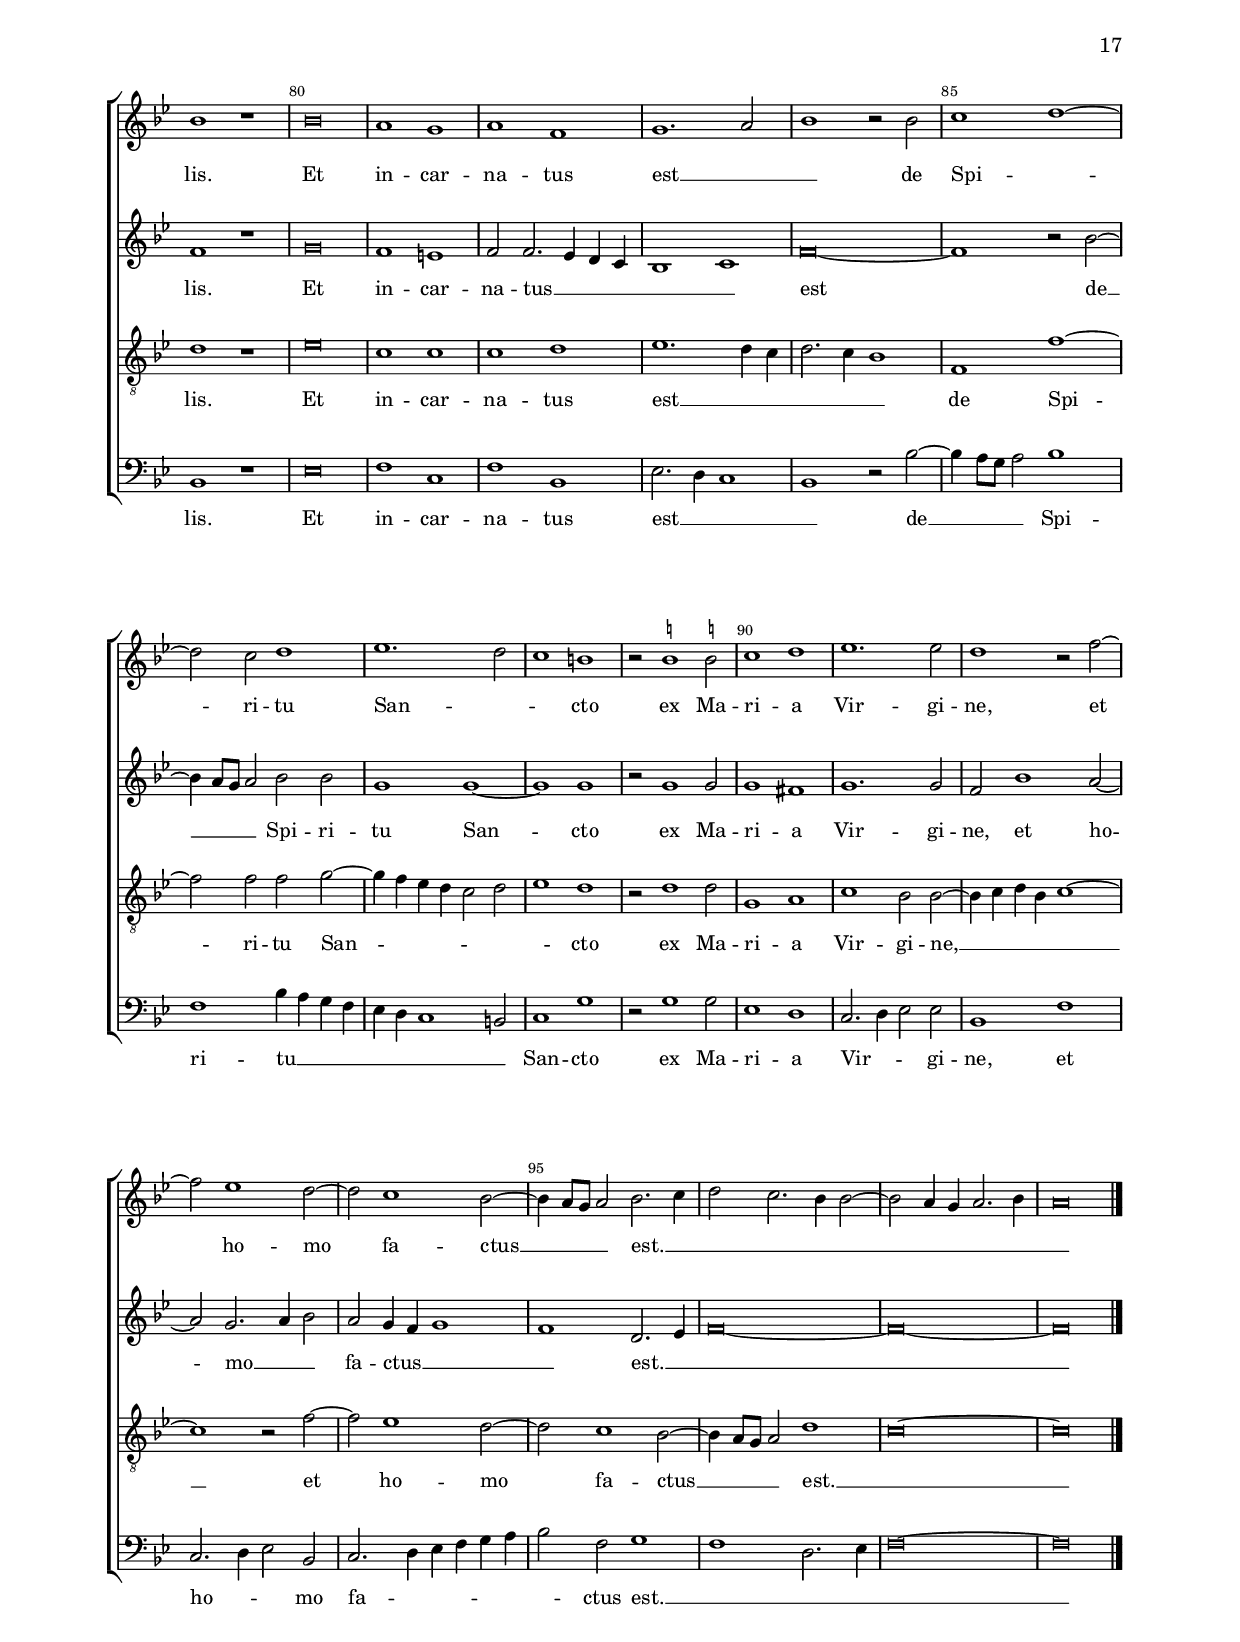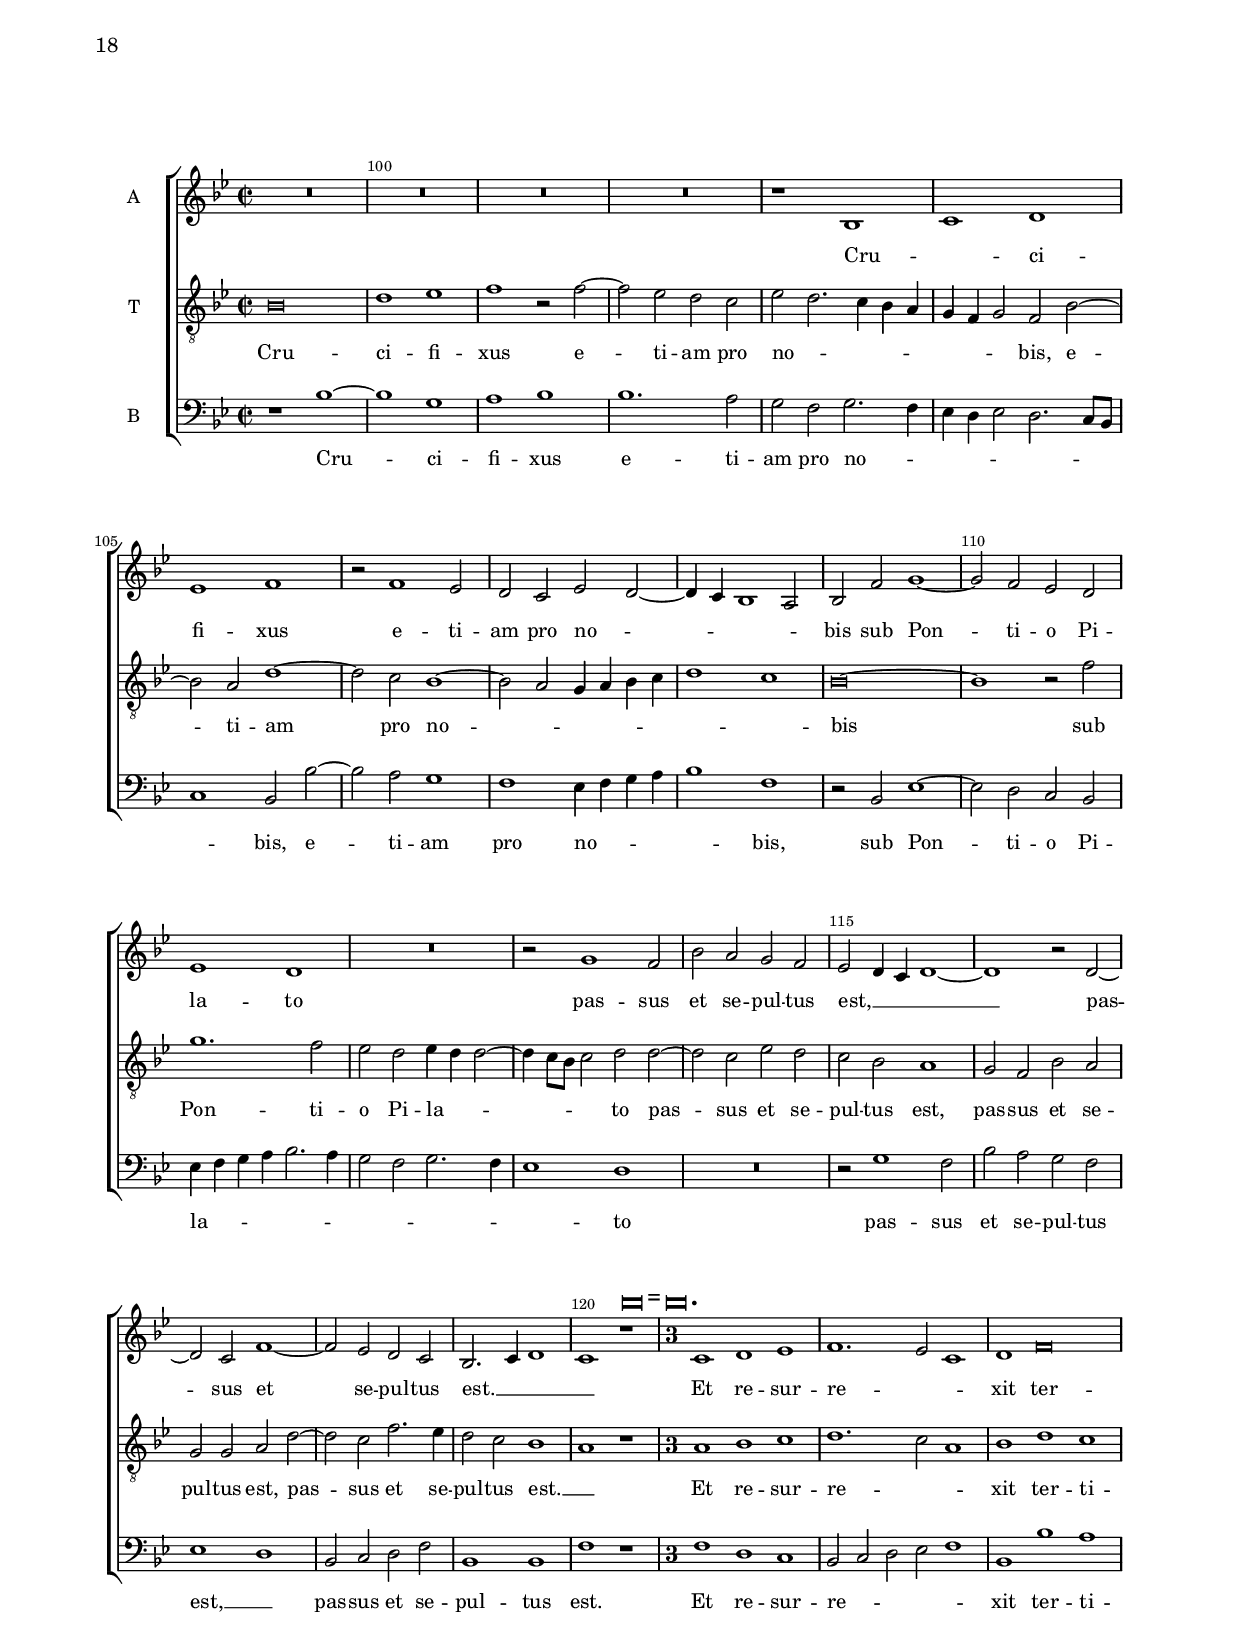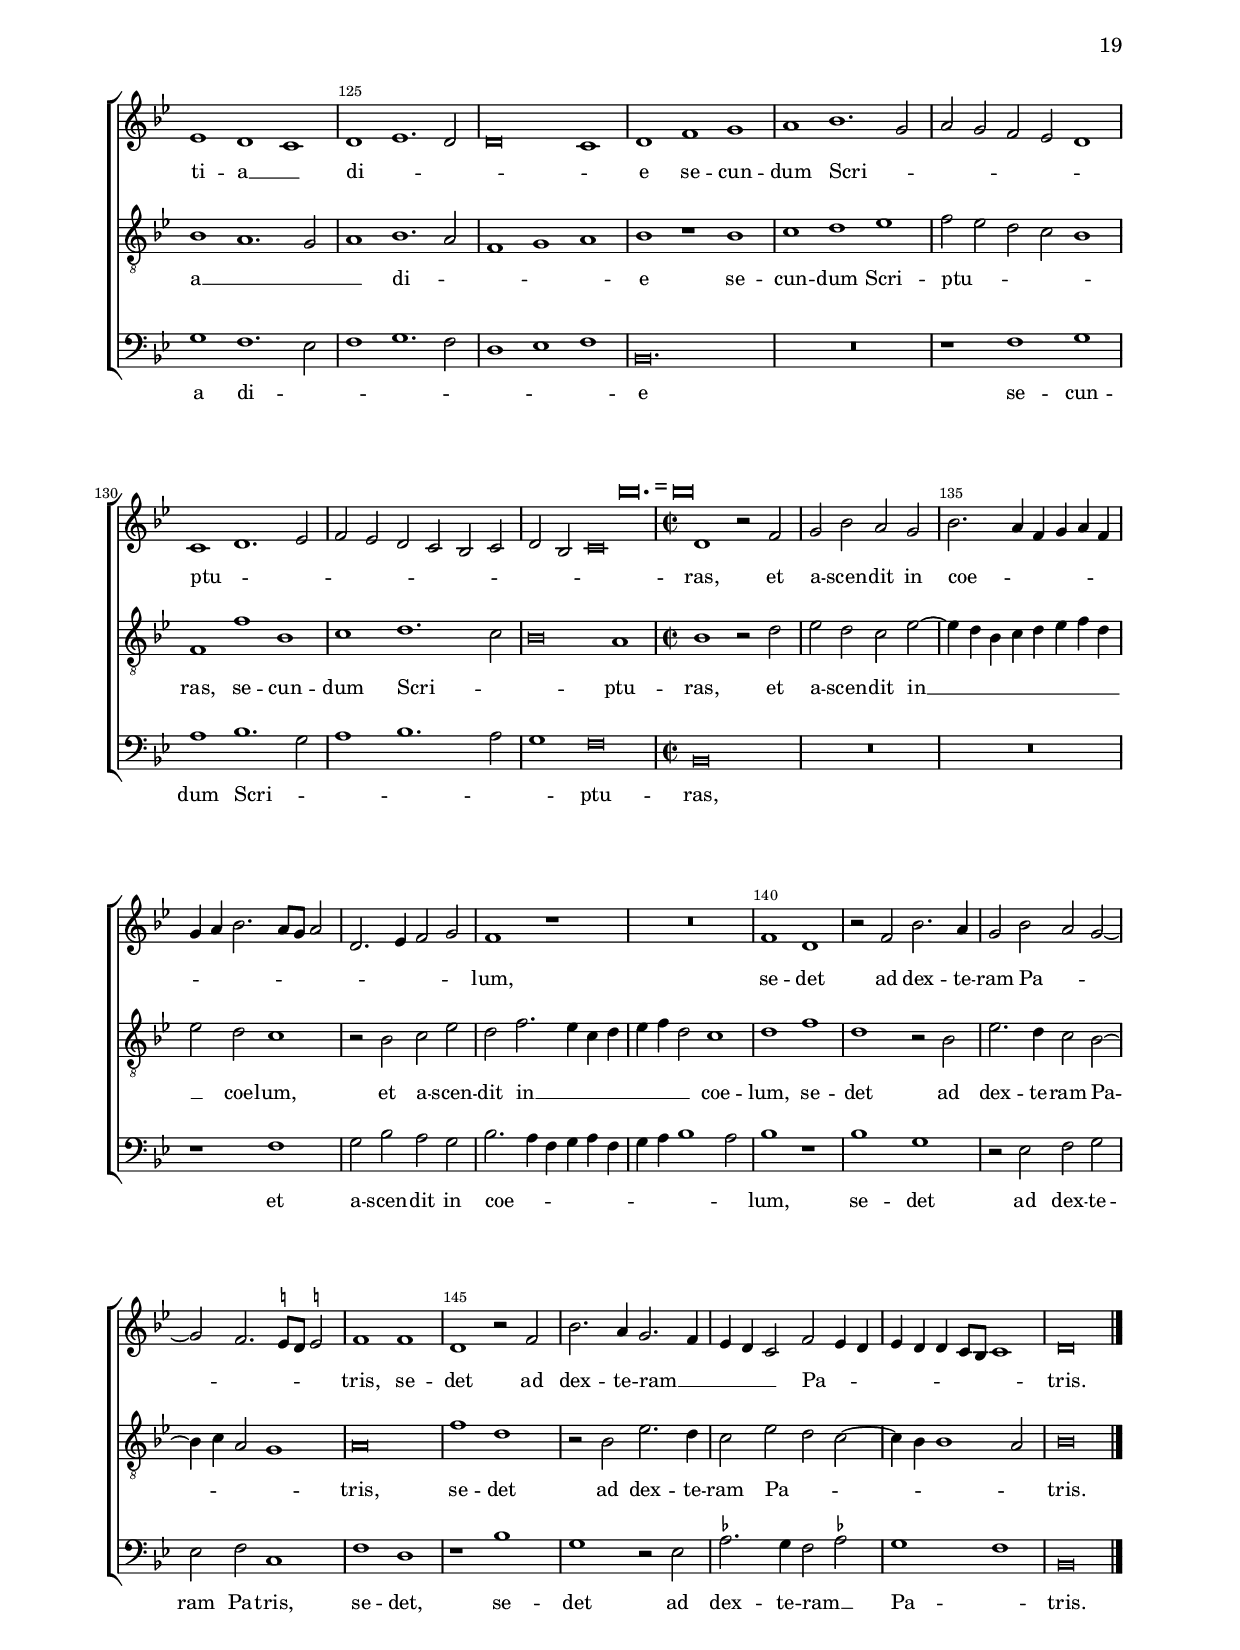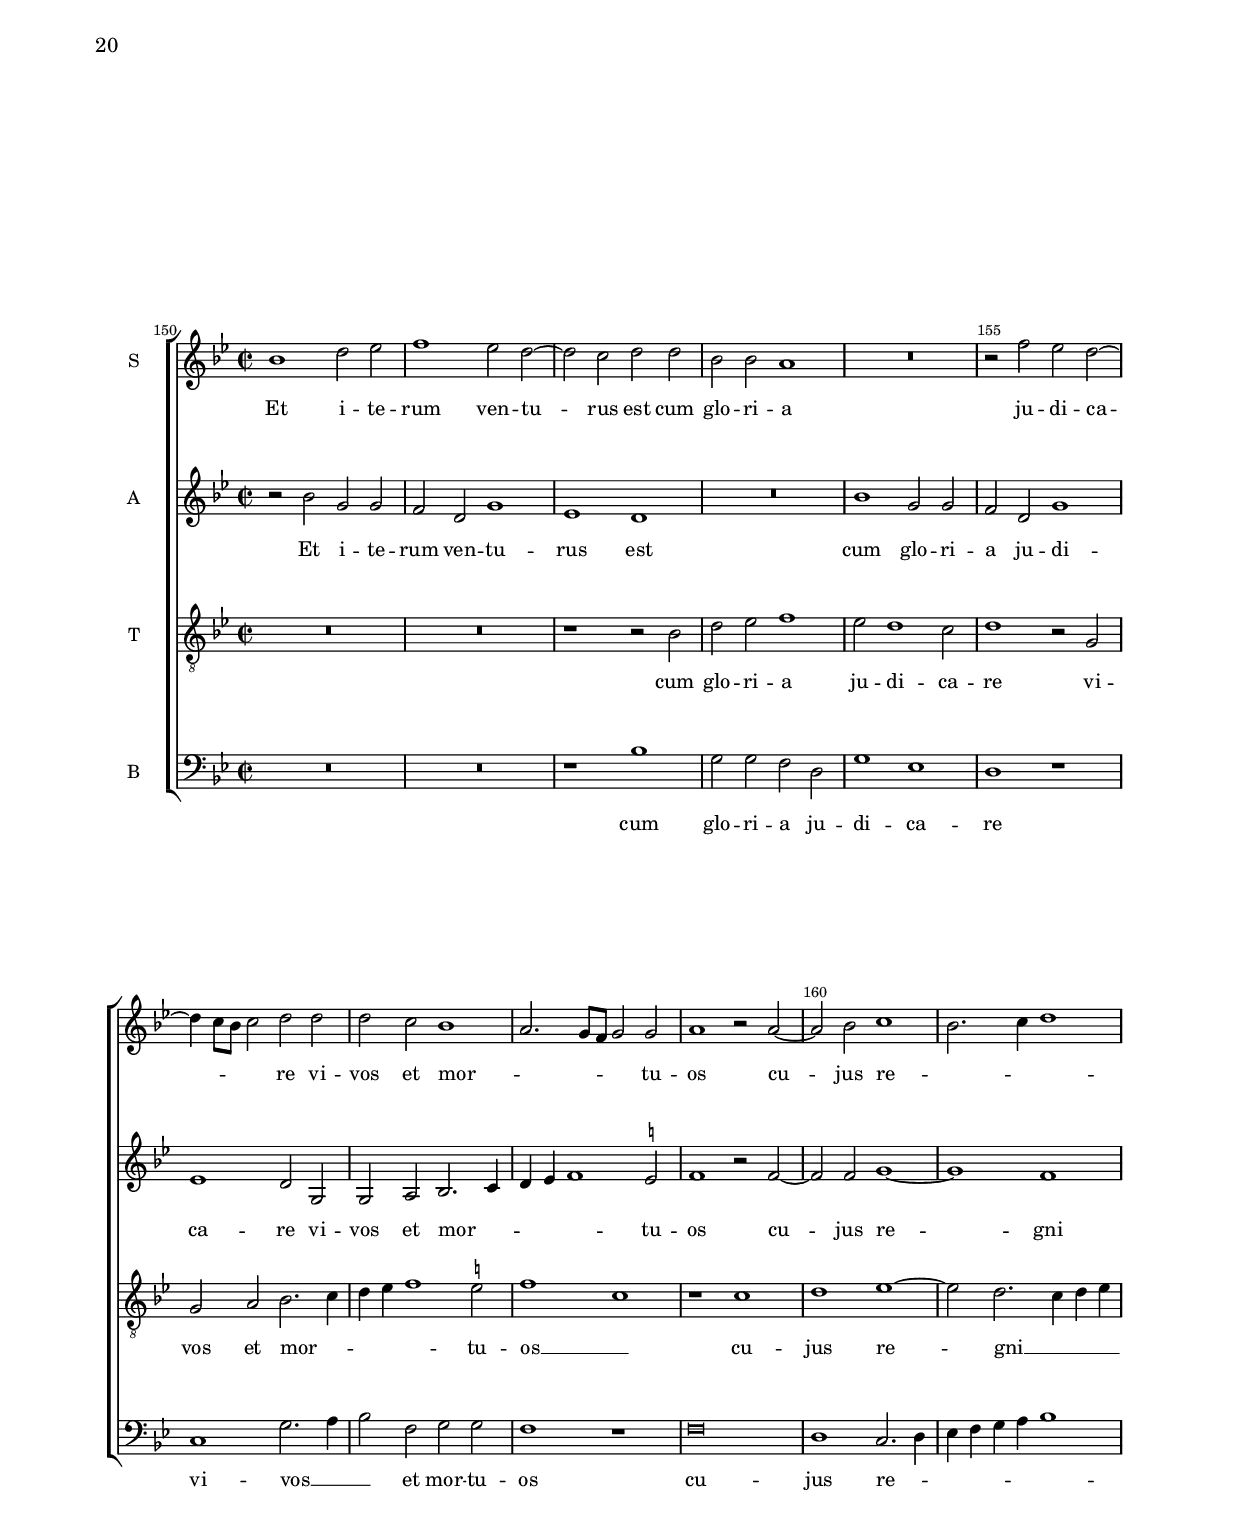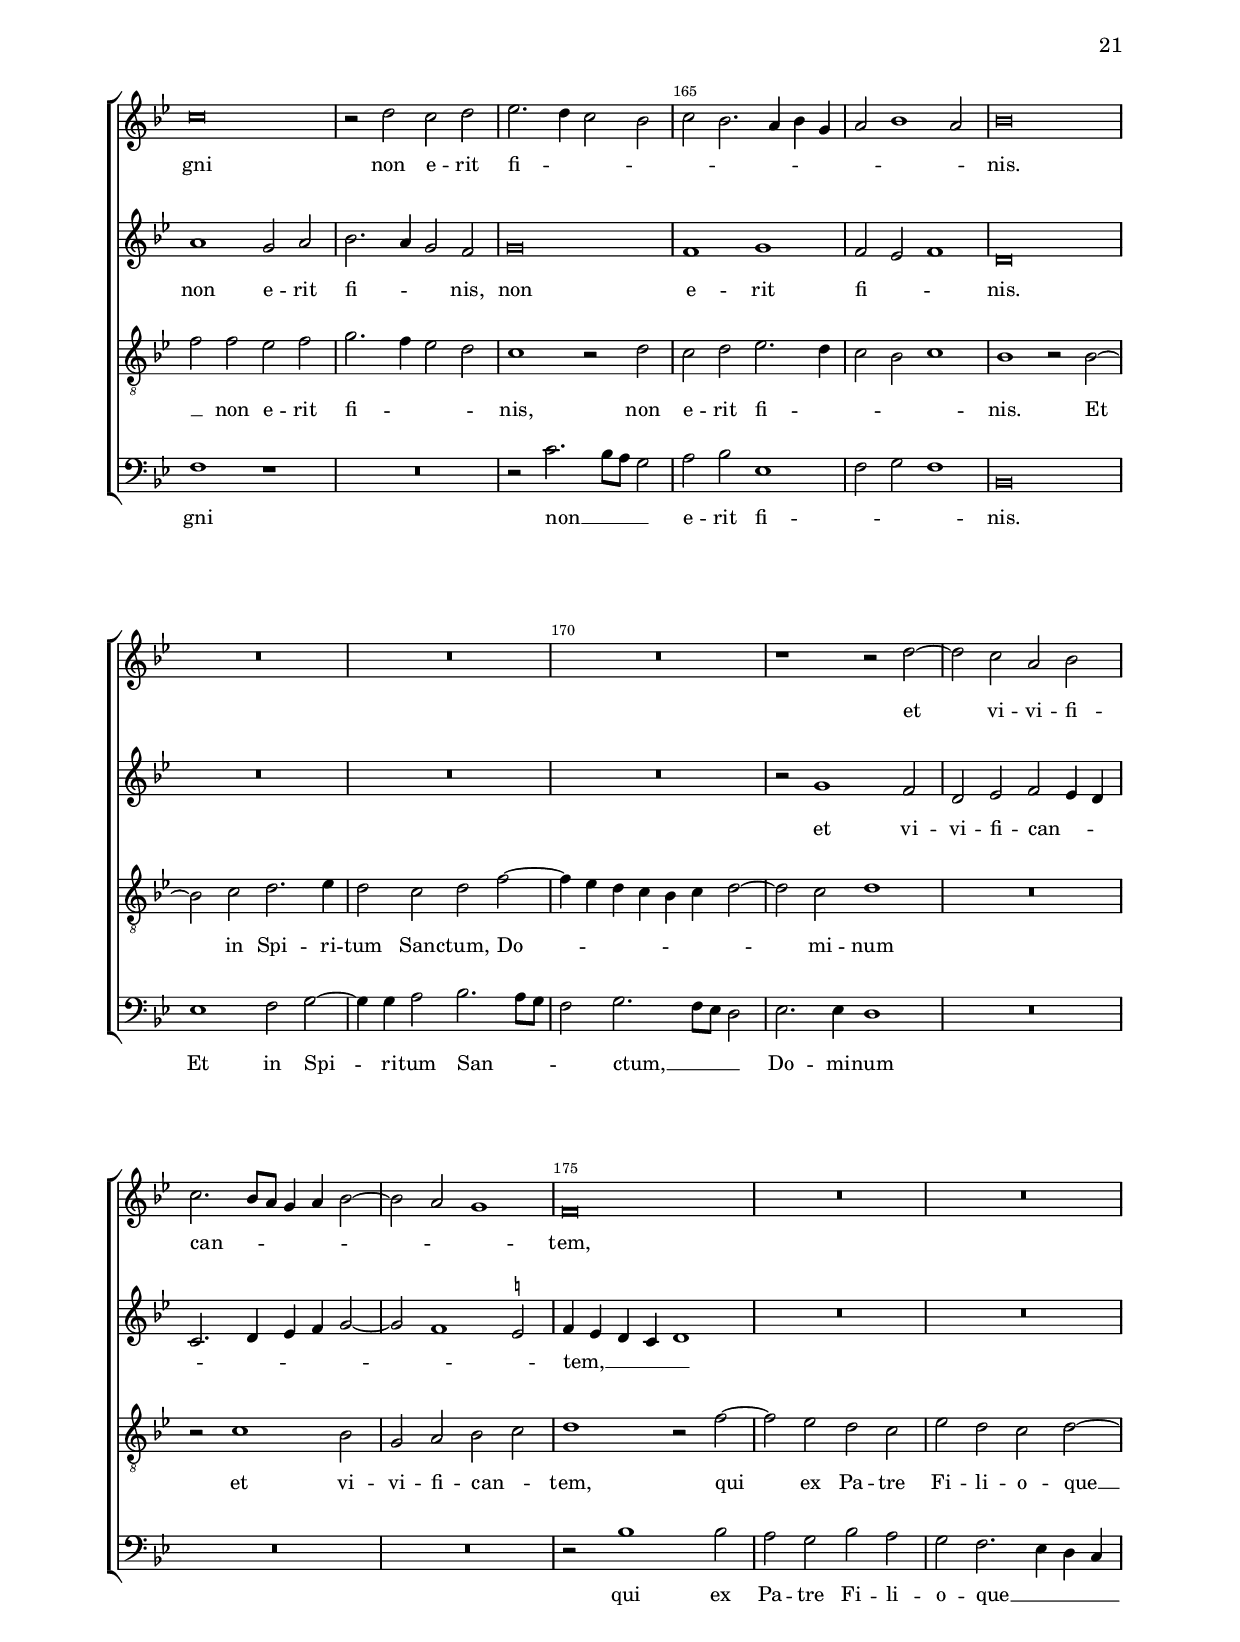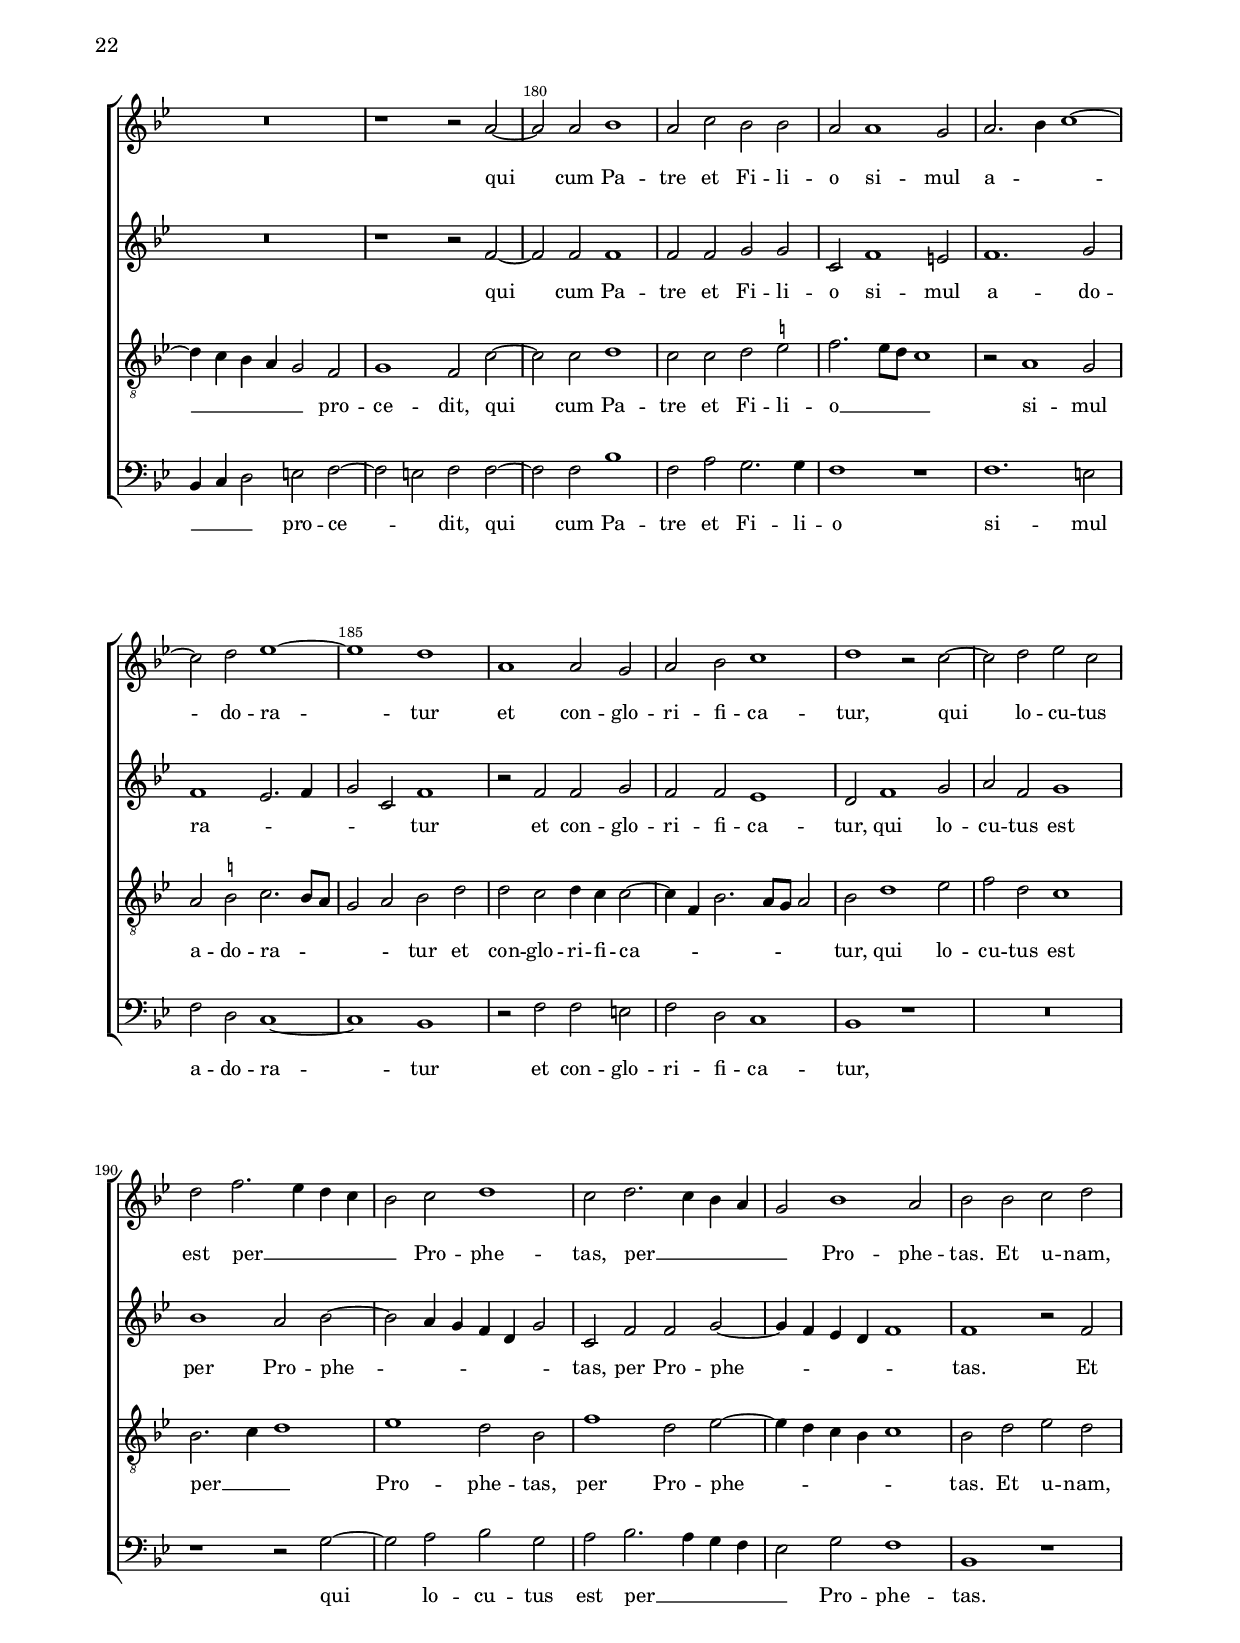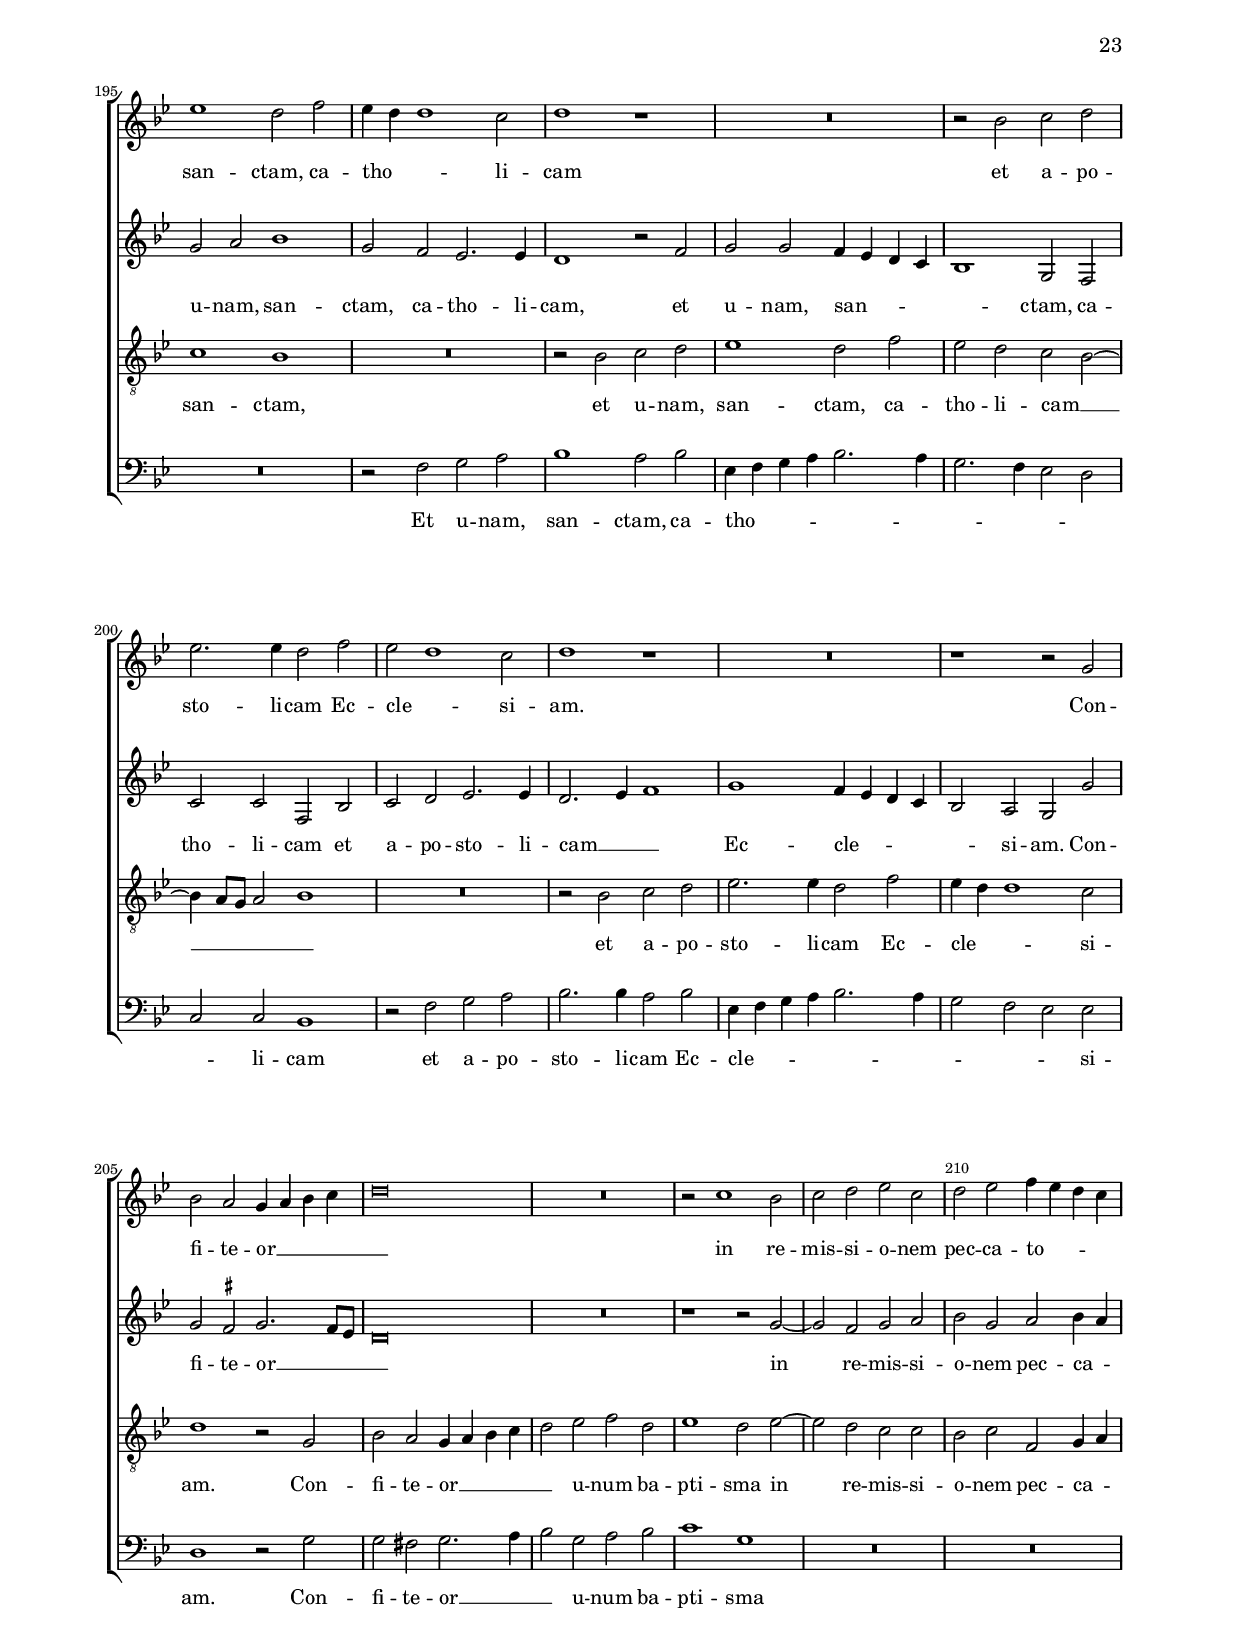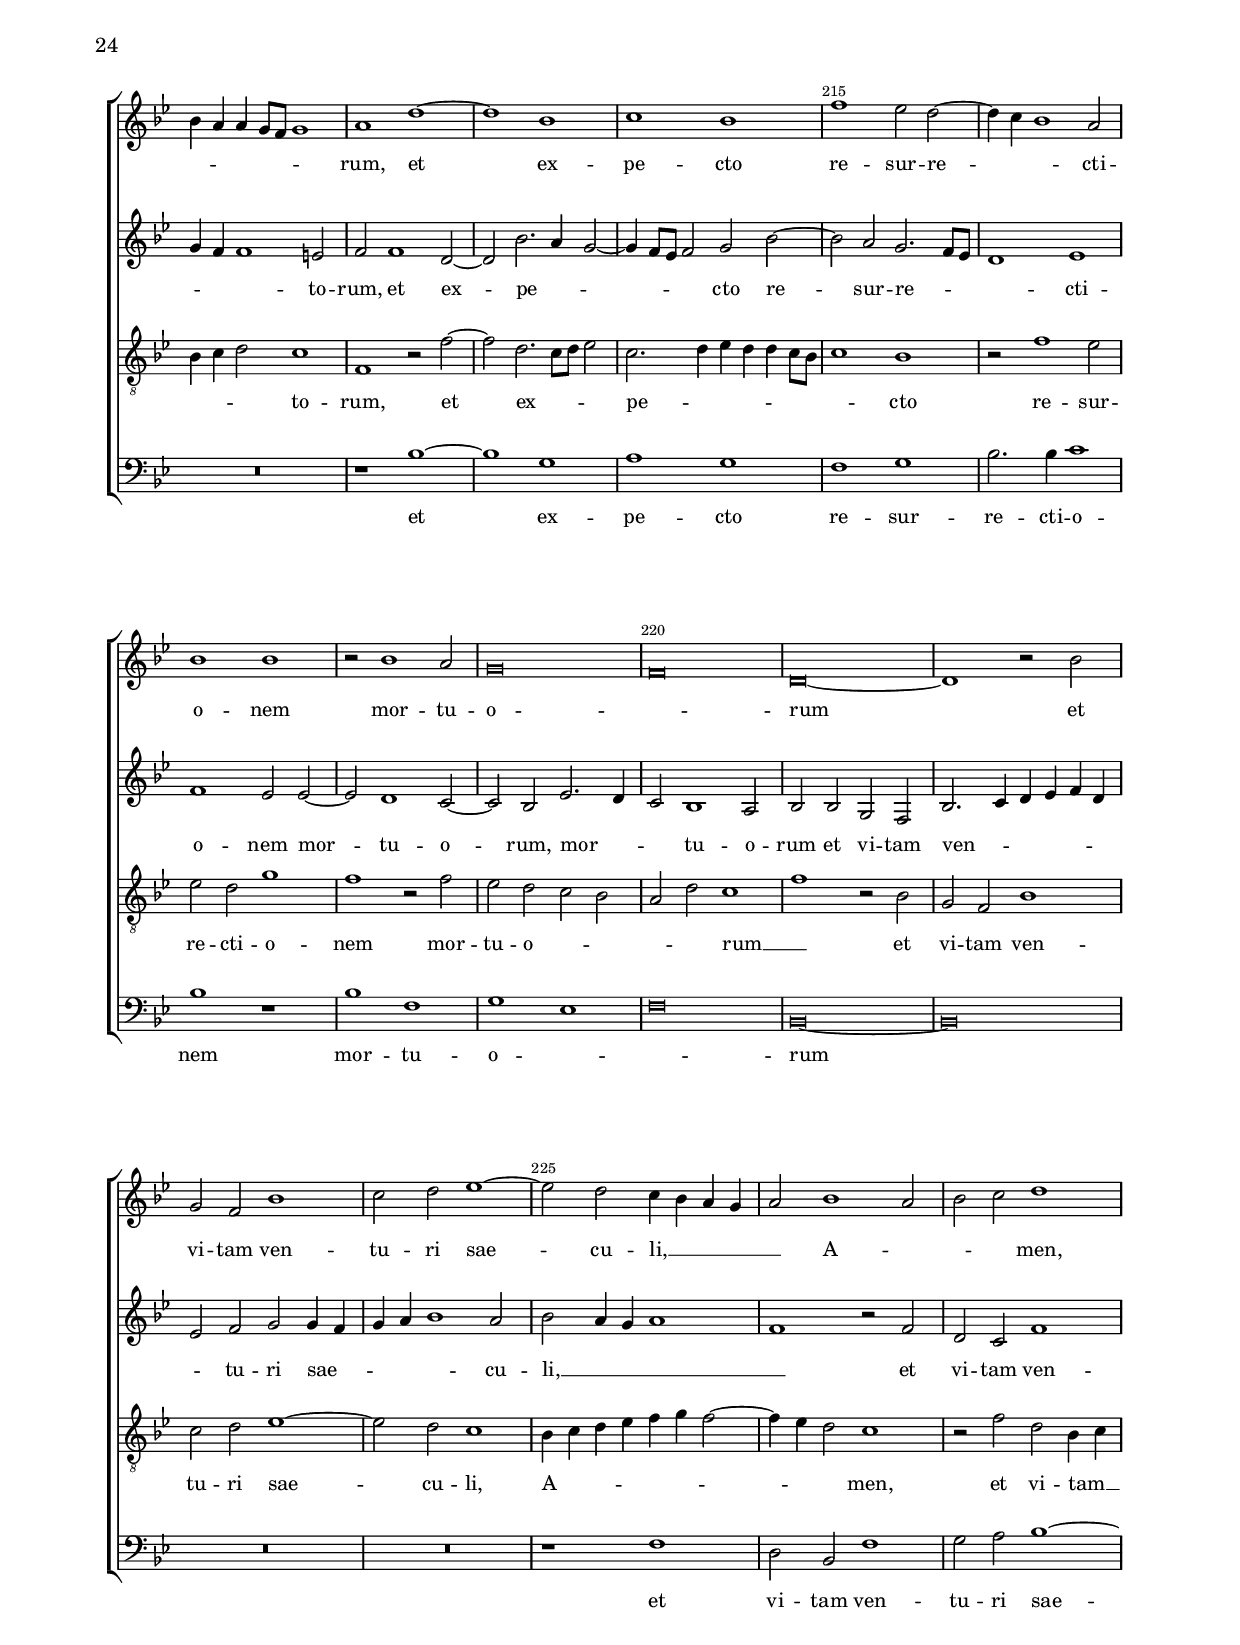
\version "2.18.2"
\include "deutsch.ly"
#(set-global-staff-size 16)
% #(set-default-paper-size "letter")
#(ly:set-option 'point-and-click #f)

\header
{
  dedication=\markup { \fontsize #3 \bold "Missa Ave regina coelorum" }
  title=  \markup { \vspace #2 "Kyrie" }
  composer="Giovanni Pierluigi da Palestrina"
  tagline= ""
}

\paper
	{
	top-margin = 1.1 \cm
	bottom-margin = 1.8 \cm
	left-margin = 2 \cm
	right-margin = 2 \cm
	ragged-bottom = ##f
	ragged-last-bottom = ##t
	print-page-number = ##t
	system-system-spacing = #'((basic-distance . 18) (minimum-distance . 14) (padding . 8) (strechability . 50))
%	systems-per-page = 3
%	min-systems-per-page = 3
	scoreTitleMarkup = \markup { \fill-line  { \null \fontsize #3 \bold \fromproperty #'header:piece \fromproperty #'header:opus } }
	markup-system-spacing #'basic-distance = #12
%	print-all-headers = ##t
	print-first-page-number = ##f
%	first-page-number = 1
	oddHeaderMarkup = \markup { \fill-line { \null \null \column \right-align { \fontsize #1 \fromproperty #'page:page-number-string \null } } }
	evenHeaderMarkup = \markup { \column \right-align { \fontsize #1 \fromproperty #'page:page-number-string \null } }
	}

	
global = {
	\key c \major
	\override Score.BarNumber.break-visibility = #end-of-line-invisible
	\set Score.barNumberVisibility = #(every-nth-bar-number-visible 5)
	\time 2/2 \set Score.measureLength = #(ly:make-moment 2/1)
        \skip 1*46 \bar "||" \break
        \skip 1*48 \bar "||" \break
        \skip 1*46 \bar "|."
	}

	ficta = { \once \set suggestAccidentals = ##t }
	
	forget = #(define-music-function (parser location music) (ly:music?) #{
		\accidentalStyle forget
		$music
		\accidentalStyle default
		#})


incipitcantus = \markup { \score {
	{
	\set Staff.instrumentName = \markup { \fontsize #1 "Cantus (S)" }
	\key c \major
	\clef violin
	s4 \bar ""
	}
	\layout  {
	raggedright = ##t
	indent = 2.3 \cm
	line-width = 3 \cm
	\context { \Staff \remove Time_signature_engraver }
	\override Staff.Clef.Y-extent = #'(0 . 0)
	}} \hspace #1 }
	
      
incipitaltus = \markup { \score {
	{
	\set Staff.instrumentName = \markup { \fontsize #1 "Altus (A)" }
	\key c \major
	\clef mezzosoprano
	s4 \bar ""
	}
	\layout  {
	raggedright = ##t
	indent = 2.3 \cm
	line-width = 3 \cm
	\context { \Staff \remove Time_signature_engraver }
	\override Staff.Clef.Y-extent = #'(0 . 0)
	}} \hspace #1 }


incipittenor = \markup { \score {
	{
	\set Staff.instrumentName = \markup { \fontsize #1 "Tenor (T)" }
	\key c \major
	\clef alto
	s4 \bar ""
	}
	\layout  {
	raggedright = ##t
	indent = 2.3 \cm
	line-width = 3 \cm
	\context { \Staff \remove Time_signature_engraver }
	\override Staff.Clef.Y-extent = #'(0 . 0)
	}} \hspace #1 }
      
      
incipitbassus = \markup { \score {
	{
	\set Staff.instrumentName = \markup { \fontsize #1 "Bassus (B)" }
	\key c \major
	\clef tenor
	s4 \bar ""
	}
	\layout  {
	raggedright = ##t
	indent = 2.3 \cm
	line-width = 3 \cm
	\context { \Staff \remove Time_signature_engraver }
	\override Staff.Clef.Y-extent = #'(0 . 0)
	}} \hspace #1 }


cantus =  \relative c''
	{
	R\breve
	R\breve
	R\breve
	R\breve
%5
	c1. h2 |
	a1 h
	g1 a2 c~
	c2 h c1
	r1 c
%10
	d1 e~ |
	e2 e d e
	f1. e2
	d1 c2 a~
	a2 g f4 g a h
%15
	c2 a c1 |
	h1 a2 c
	d2 c1 h2
	c2 e2. d4 c2
	h2 a1 g2
%20
	a4 h c d e2. f4 |
	g1 c,2 d~
	d2 c1 h2
	c\breve |
% Christe
	R\breve
%25
	c\breve |
	h1 a
	h2 g a2. h4
	c2 d1 c2~
	c2 h c1~
%30
	c1 r |
	R\breve
	c2. d4 e2 f
	d2 e c d
	g,\breve
%35
	R\breve |
	r2 c1 d2
	e1 d2 e
	f1. e4 d
	e2 d4 c h2. c4
%40
	d2 c1 h2 |
	a2 c1 h2
	c2 a h c
	d1 c2. d4
	e1 d2. e4
%45
	f1 e~ |
	e2 d c1
	h\breve |
% Kyrie II
	R\breve
	R\breve
%50
	r2 g a h |
	c1 h2 d
	c2 h a1
	g1 r
	r1 r2 g
%55
	a2 h c1 |
	h1 d
	c2 h a1
	g1 r2 c
	d2 e f1
%60
	e2 g f e~ |
	e2 d e d~
	d4 c c1 h2
	c2 a h e~
	e2 d e1
%65
	r1 g, |
	a2 h c1
	h1 d
	c2 h a c~
	c2 h4 a h1
%70
	c\breve |
	}

altus =  \relative c'
	{
	R\breve
	R\breve
	R\breve
	r1 g'~
%5
	g2 f e1 |
	f1 d2 d
	e4 f g e f e e d8 c
	d1 e~
	e1 r
%10
	f1 g |
	a2. g4 f2 e
	d4 e f g a h c2~
	c2 h c1~
	c1 r2 f,4 g
%15
	a4 h c2. h4 a2~ |
	a2 \ficta gis a1~
	a1 g
	r2 c, e f
	g2 f1 e4 d
%20
	c2 a' g a |
	b1 a
	g\breve
	g\breve |
% Christe
	c,2. d4 e2 f
%25
	e2. f4 g2 a~ |
	a2 g1 \ficta fis2
	g2 e f a~
	a2 f g e
	a2 g e2. f4
%30
	g2 a1 g2~ |
	g2 \ficta fis g1
	c,1 r2 a
	h2 g a f'~
	f4 e e2 d1
%35
	e1 r2 f~ |
	f2 g a1
	g2 a b1~
	b2 a g c~
	c4 h a1 g2
%40
	f2 e d1 |
	c1 r
	r1 r2 f~
	f2 g a1
	g2 a \ficta b1
%45
	a\breve |
	g\breve~
	g\breve |
% Kyrie II
	c,1 d2 e
	f1 e2 g
%50
	f2 e d1 |
	c2. d4 e2 a~
	a4 g g1 f2
	d2. e4 f e g2~
	g2 \ficta fis g1
%55
	r2 d e f |
	g1 a2 a,4 h
	c4 d e2 a, c~
	c2 h c2. h4
	a2 g d'1
%60
	g1 r2 g |
	a2. h4 c2 h
	a2 g a g4 f
	e2 c d e
	f1 e2 g~
%65
	g2 f1 e4 d |
	e4 f g1 \ficta fis2
	g1 a
	g1 c,
	g'\breve
%70
	g\breve |
	}


tenor =  \relative c'
	{
	g'1. f2
	e1 f
	d2 d e4 f g e
	f4 e e d8 c d1
%5
	e2 a g g |
	f4 e d c h a h2
	c2 h c1
	r2 g'2. f4 e d
	c2. h4 a2 c~
%10
	c4 h h a c1 |
	R\breve
	R\breve
	R\breve
	c1 d
%15
	e1. e2 |
	d2 e f1~
	f2 e d1
	c\breve
	r2 c d1
%20
	e1. e2 |
	d2 e f1~
	f2 e d1
	c\breve |
% Christe
	R\breve
%25
	c2. d4 e2 f |
	d2 e c d
	g,2 c2. a4 f'2
	e2 d e c
	d1 r
%30
	c1 h |
	a1 h2 g
	a2. h4 c2 d~
	d2 c1 h2
	c1 g2 g'~
%35
	g4 f e d c2 d~ |
	d2 c4 h a2. h4
	c1 r
	r1 r2 c~
	c2 d e1
%40
	d2 e f1~ |
	f2 e d1
	c4 d e f g2 f4 e
	d1 f
	e1 g
%45
	f2. e8 d c2 a |
	c2 d e1
	d\breve |
% Kyrie II
	R\breve
	r1 c
%50
	d2 e f1 |
	e2 g1 f2
	e2. d4 c2 d
	h2 d c h
	a1 g
%55
	r1 r2 c |
	d2 e f1
	e2 g f e
	d1 c2 e
	d2 c1 h2
%60
	c2 c d e |
	f1 e2 g
	f2 e d1
	c4 d e f g1
	R\breve
%65
	R\breve |
	r1 c,
	d2 e f1
	e2 g f e
	d\breve
%70
	c\breve |
	}


bassus  =  \relative c
	{
	r1 c'~
	c2 h a1
	h1 g
	a2 c1 h2
%5
	c\breve |
	f,1 g
	e1 a
	g1 c2. h4
	a4 g a2 f e
%10
	d1 c |
	R\breve
	r1 f
	g1 a2. g4
	f2 e d1
%15
	a'\breve |
	R\breve
	f1 g
	a1. a2
	g2 a b1
%20
	a1 c |
	g1 f
	g\breve
	c,\breve |
% Christe
	R\breve
%25
	R\breve |
	R\breve
	r1 f2. g4
	a2 \ficta b g a
	f2 g c,2. d4
%30
	e2 f d e |
	c2 d g e
	f1 e2 d
	g2 e f d
	c2 c'1 h2
%35
	c2. h4 a g f e |
	d2 e f1
	c1 g'
	d2 f c1
	R\breve
%40
	R\breve |
	f1. g2
	a1 g2 a
	b1 a2 f
	c'1 g
%45
	d4 e f g a h c2~ |
	c2 h c1
	g\breve |
% Kyrie II
	R\breve
	R\breve
%50
	R\breve |
	R\breve
	R\breve
	g1 a2 h
	c1 h2 d
%55
	c2 h a1 |
	g1 d4 e f g
	a2 e f1
	g1 a2. g4
	f2 e d1
%60
	c1 r |
	R\breve
	r2 e f g
	a1 g2 g
	a2 h c1
%65
	h2 d c1~ |
	c2 h a1
	g1 d
	e1 f
	g\breve
%70
	c,\breve |
	}

lyricscantus = \lyricmode {
	Ky -- ri -- e e -- _ le -- _ i -- son,
        Ky -- ri -- e e -- lei --  _ _ _ _ son,
        Ky -- ri -- e __ _ _ _ _ e -- le -- _ _ _ _ _ i -- son,
        Ky -- _ _ ri -- e e -- le -- _ _ _ _ _ _ _ _ _ i -- son.
        Chri -- ste e -- le -- _ _ _ _ _ _ i -- son,
        Chri -- _ _ ste e -- _ le -- i -- son,
        Chri -- _ _ ste e -- le -- _ _ _ _ _ _ _ _ _ _ _ _ i -- son,
        Chri -- _ _ _ ste __ _ _ e -- _ _ lei -- _ _ son.
        Ky -- ri -- _ e __ _ e -- lei -- _ _ son,
        Ky -- ri -- _ e __ _ e -- lei -- _ _ son,
        Ky -- ri -- _ e __ _ e -- le -- _ _ _ _ _ _ _ _ _ _ _ i -- son,
        Ky -- ri -- _ e __ _ e -- lei -- _ _ _ _ _ _ son.
	}


lyricsaltus = \lyricmode {
	Ky -- ri -- e e -- le -- i -- son, __ _ _ _ _ _ _ _ _ _ _
        Ky -- ri -- e __ _ _ e -- le -- _ _ _ _ _ _ i -- son,
        Ky -- _ _ _ _ ri -- e e -- lei -- son,
        Ky -- ri -- e e -- lei -- _ _ son,
        Ky -- ri -- e e -- _ lei -- son.
        Chri -- _ _ _ ste e -- le -- _ _ i -- son,
        Chri -- ste e -- _ _ _ _ _ lei -- _ _ _ _ _ _ son,
        Chri -- ste e -- lei -- _ _ _ _ son,
        Chri -- ste e -- lei -- _ _ _ _ _ _ _ _ _ _ _ son,
        Chri -- ste e -- lei -- _ _ _ son.
        Ky -- ri -- e e -- le -- _ _ _ _ _ _ _ _ _ _ _ _ _ _ _ _ i -- son,
        Ky -- ri -- e e -- lei -- _ _ _ _ _ _ _ _ _ _ _ _ _ son,
        Ky -- ri -- _ e e -- le -- i -- son, __ _ _ _
        Ky -- ri -- e e -- lei -- _ _ _ _ _ _ _ _ _ _ _ _ _ son.
	}


lyricstenor = \lyricmode {
	Ky -- ri -- e e -- le -- i -- son, __ _ _ _ _ _ _ _ _ _ _
        Ky -- ri -- e e -- _ _ _ _ _ _ le -- i -- son,
        Ky -- _ _ _ ri -- e e -- lei -- _ _ _ son,
        Ky -- ri -- e e -- lei -- _ _ _ _ son,
        Ky -- ri -- e e -- lei -- _ _ _ _ son.
        Chri -- _ _ ste e -- _ le -- i -- son,
        Chri -- _ _ ste e -- le -- i -- son,
        Chri -- ste e -- lei -- _ _ _ _ _ _ _ _ son,
        e -- _ _ _ _ lei -- _ _ son, __ _ _
        Chri -- _ _ ste e -- lei -- _ _ _ _ _ _ _ _ _ _ _ son,
        Chri -- ste __ _ _ _ e -- lei -- _ _ son.
        Ky -- ri -- e e -- lei -- _ _ _ _ _ _ _ _ _ _ _ son,
        Ky -- ri -- e e -- le -- _ _ _ _ _ _ _ _ i -- son,
        Ky -- ri -- e e -- lei -- _ _ _ _ son, __ _ _ _ _
        Ky -- ri -- e e -- lei -- _ _ _ _ son.
	}


lyricsbassus = \lyricmode {
	Ky -- ri -- e e -- le -- _ _ i -- son,
        Ky -- ri -- e e -- _ lei -- _ _ _ _ _ _ _ son,
        Ky -- ri -- e __ _ _ e -- lei -- son,
        Ky -- ri -- e e -- lei -- _ _ son,
        Ky -- ri -- e_e -- lei -- son.
        Chri -- _ _ ste e -- lei -- son,
        Chri -- ste __ _ _ e -- lei -- _ _ _ _ son,
        Chri -- ste e -- lei -- _ _ _ _ _ _ _ _ _ _ _ _ _ _ _ _ _ _ _ son,
        Chri -- ste e -- _ _ lei -- _ _ son,
        Chri -- ste __ _ _ _ _ _ _ e -- lei -- son.
        Ky -- ri -- e e -- _ _ _ _ lei -- son,
        Ky -- _ _ _ _ ri -- e e -- lei -- _ _ _ _ son,
        Ky -- ri -- e_e -- lei -- son,
        Ky -- ri -- e e -- _ _ _ _ lei -- son,
        Ky -- ri -- e_e -- lei -- son.
	}


\score
{  
        \transpose c b, { 
	\new ChoirStaff \with { \override StaffGrouper.staff-staff-spacing.basic-distance = #13 }
	<<

	\new Staff << \global
	\new Voice="v1" {
		\set Staff.instrumentName=\incipitcantus
		\set Staff.midiInstrument = "reed organ"
		\clef violin
		\cantus }
	\new Lyrics \lyricsto "v1" {\lyricscantus }
	>>


	\new Staff << \global
	\new Voice="v2" {
		\set Staff.instrumentName=\incipitaltus
		\set Staff.midiInstrument = "reed organ"
		\clef violin 
		\altus}
	\new Lyrics \lyricsto "v2" {\lyricsaltus }
	>>


	\new Staff << \global
	\new Voice="v3" {
		\set Staff.instrumentName=\incipittenor
		\set Staff.midiInstrument = "reed organ"
		\clef "G_8"
		\tenor }
	\new Lyrics \lyricsto "v3" {\lyricstenor }
	>>


	\new Staff << \global
	\new Voice="v4" {
		\set Staff.instrumentName=\incipitbassus
		\set Staff.midiInstrument = "reed organ"
		\clef bass 
		\bassus }
	\new Lyrics \lyricsto "v4" {\lyricsbassus}
	>>

	>>
	} % transpose
	

	\layout
	{
	indent = 3\cm
	\context { \Lyrics \override VerticalAxisGroup.nonstaff-relatedstaff-spacing.padding = #2 }
%	\context { \Lyrics \override LyricText.font-size = #1 }
	\context { \Staff \override TimeSignature.break-visibility = #end-of-line-invisible }
%	\context { \Staff \override InstrumentName.X-offset = #'-25 }
%	\context { \Voice \override Slur.transparent = ##t }
%	\context { \Voice \override AccidentalSuggestion.avoid-slur = #'ignore }
%	\context { \Voice \override AccidentalSuggestion.outside-staff-priority = ##f }
%	\context { \Score \override BarNumber.padding = #2 }
	\context { \Voice \override NoteHead.style = #'baroque }
	}
	
\midi
	{
    	\tempo 2 = 90
	}
	
}


%%%%%%%%%%%%%%%%%%%%%%%%%%%%%   GLORIA



global = {
	\key c \major
        \override Score.BarNumber.break-visibility = #end-of-line-invisible
	\set Score.barNumberVisibility = #(every-nth-bar-number-visible 5)
	\time 2/2 \set Score.measureLength = #(ly:make-moment 2/1)
        \skip 1*130 \bar "||" \break
        \skip 1*148 \bar "|."
	}

	ficta = { \once \set suggestAccidentals = ##t }
	
	forget = #(define-music-function (parser location music) (ly:music?) #{
		\accidentalStyle forget
		$music
		\accidentalStyle default
		#})


cantus =  \relative c''
	{
	R\breve
	c1. h2
	a1 h
	g\breve
%5
	a1. h2 |
	c2 d2. c4 c2~
	c2 h c1
	R\breve
	R\breve
%10
	c1 d |
	e1 d2 e
	f1. e2
	d1 c2 a
	h2 d1 \ficta cis2
%15
	d1 r |
	r2 c d d
	e1 d2 e
	f2 e d1
	c1 r2 c~
%20
	c2 c d d |
	e1 r2 a,
	a2 h c1~
	c2 h4 a h2. c4
	d2 c1 h2
%25
	c1 r2 c~ |
	c2 c c1
	d1 d2 e
	f1 e
	r2 d1 c2
%30
	d2 f e1 |
	d2 c h1
	a\breve
	R\breve
	R\breve
%35
	r2 d1 \ficta cis2 |
	d1 f2 e~
	e2 d1 c2
	\ficta b4 a a1 g2
	a1 r
%40
	R\breve |
	r1 r2 d~
	d2 \ficta cis d f~
	f2 e d c
	h2 h a1
%45
	c1 c |
	d\breve
	e1. d4 c
	h1 r
	R\breve
%50
	r1 g |
	a2 h c1
	h1 d
	c2 h a2. h4
	c2 d2. c4 c2~
%55
	c2 h a1 |
	g1 r
	R\breve
	r2 d'1 c2
	h2 c2. h4 g2
%60
	a1 g~ |
	g1 r2 d'~
	d2 c h4 a g a
	h4 c d2 e d~
	d4 c c1 h2
%65
	c\breve |
% Qui tollis
	r1 c
	e2. f4 g1
	f2 e d c
	d2 e2. d4 c2~
%70
	c2 h c1~ |
	c1 r
	R\breve
	R\breve
	r1 c
%75
	a1 h |
	a1 g
	a1 d
	c2 e2. d4 c2
	h2 c1 h2
%80
	c\breve |
	r2 c e2. f4
	g1 f2 e
	d2 c e1~
	e1 d~
%85
	d2 c h c |
	h2 a4 g a1 |
	h2 h1 h2
	h2. c4 d2 c4 h
	c1 r
%90
	R\breve |
	R\breve
	r2 g'1 f2
	e2 e d c
	d\breve
%95
	e2 g e1 |
	c2. d4 e1
	R\breve
	R\breve
	R\breve
%100
	e1 e |
	d2 e f1~
	f2 e d1
	c1 r
	R\breve
%105
	r1 c~ |
	c2 d e f
	e2 e d1
	e1 r
	R\breve
%110
	R\breve |
	r1 r2 g
	f2 e1 d2
	c2. h4 c d e2~
	e2 d e1
%115
	c\breve |
	h1. c2
	d4 e f e d c c2~
	c2 h4 a h1
	c1 r2 c
%120
	a2 g c d |
	e2 d4 c h1
	a2. g4 a h c2~
	c2 h c c
	a2 g c d
%125
	e2 c1 h2 |
	a2. g4 a h c2
	d2 e1 d2
	e1 r2 d
	e2 d4 c h2 e~
%130
	e2 d c1~ |
	c1 a
	r2 c a g
	c2 d e c~
	c2 h a1
%135
	g2 c2. h4 a g |
	a4 h c1 h2
	c\breve~
	c\breve~
	c\breve |
	}


altus =  \relative c'
	{
	g'1. f2
	e\breve
	f1 d
	e2. d4 c h a2
%5
	d2. e4 f1 |
	g2 a1 g4 f
	g2. f4 e1
	r2 g a c~
	c2 h a1~
%10
	a2 g r g~ |
	g2 a h c
	a4 g f g a h c2~
	c4 h8 a h2 e,2. f4
	g1 r
%15
	f1 g2 g |
	a2. g4 f g a h
	c2 g h c
	a2 c2. h8 a h2
	c2 g1 g2
%20
	a2 a h1 |
	c1 a
	f1 g~
	g\breve
	a1 g~
%25
	g1 r2 g~ |
	g2 g a1
	h1 h2 h
	c1 c
	h2 a h g
%30
	a4 g a h c1 |
	h2 a1 \ficta gis2
	a1 r2 a~
	a2 g a c~
	c2 h a g
%35
        f1 e2 a~ |
	a2 g a1
	a1. g2
	f2 e d1
	r2 a'2. a4 g2
%40
	f2 f e d |
	d2 \ficta cis d a'
	h2 g a a
	c1 h2 a~
	a2 \ficta gis a c~
%45
	c4 h a2 g1 |
	f1 d
	g\breve~
	g1 r
	R\breve
%50
	R\breve |
	r1 c,
	d2 e f1
	e2 g1 f2
	e2 f2. e4 c2
%55
	d\breve |
	r2 g1 f2
	e2 f2. e4 c2
	d2 g2. f4 e2
	d2 c4 d e f g2~
%60
	g2 \ficta fis g1 |
	r1 g
	f2 e4 f g a h2~
	h4 g a h c2 a~
	a4 g e f g1
%65
	e\breve |
% Qui tollis
	g1 a2. h4
	c1 h2 g
	a4 h c a h2 a
	g4 f e d c d e c
%70
	d2 e2. d4 c h |
	a1 g
	R\breve
	g'1 e
	f1 e4 f g e
%75
	f4 g a1 g2~ |
	g2 \ficta fis g c~
	c4 h a1 g2
	a2. g8 f e2 f
	g\breve
%80
	e1 r2 c |
	e2. f4 g2 a
	h2 c a4 h c a
	h2 a g4 f e d
	c2 c'1 h2
%85
	a2 g f4 g a2~ |
	a4 g g1 \ficta fis2
	g2 g1 g2
	g1 r2 g~
	g2 f e d
%90
	c1. h2 |
	a2 g a1
	h1 r2 d~
	d2 c f e
	f2. g4 a2 h
%95
	c1 c,4 d e f |
	g1 r2 c
	a1 g
	R\breve
	R\breve
%100
	c1. h2 |
	a2 g a4 g f g
	a4 h c1 h2
	c2 f,1 g2
	a2 \ficta b a a
%105
	g1 a~ |
	a2 a h c~
	c4 h g2 a h
	c1 r
	R\breve
%110
	r2 c c h |
	a2 a g1
	c1 h2 a
	g2 a1 g2
	f1 e
%115
	a1 g~ |
	g\breve
	a\breve
	g\breve
	r2 g e c
%120
	f2 g a h |
	c4 h a1 \ficta gis2
	a1 r2 g
	a2 g4 f e2 f~
	f2 e4 d e2 g~
%125
	g2 \ficta fis g1 |
	r2 f d c
	f2 g a1
	c1. h2
	a1 g~
%130
	g1 a |
	g1 r2 f
	d2 c f g
	a2 g1 e2
	f2 g1 \ficta fis2
%135
	g1 a |
	f2 g a g4 f
	e2 a1 g2
	f2. g4 a1
	g\breve |
	}


tenor =  \relative c'
	{
	R\breve
	R\breve
	r1 g'~
	g2 f e1
%5
	f1 d |
	e2 f1 e2
	d1 c
	d1 e
	d2. e4 f1~
%10
	f2 e d1 |
	c1 r
	R\breve
	r1 c
	d2 d e1
%15
	d1. e2 |
	f2. e4 d1
	c4 d e f g2 c,
	d2 e f g
	e\breve~
%20
	e1 r |
	r2 c1 c2
	d2 d e1
	d1 d2 e
	f1 d
%25
	c1 r2 e~ |
	e2 e e1
	g1 g2 g
	a1 g2 g~
	g2 fis g e
%30
	d2 d c4 d e f |
	g2 a e1
	f1 e2 f
	d1 e2. f4
	g1 c,2 e
%35
	a1 a |
	r2 d,1 cis2
	d2 f e1
	d2 c \ficta b1
	a1 r2 d~
%40
	d2 c \ficta b a |
	g2 g'1 fis2
	g2 e d1
	a2 c g a
	e'1 r2 a,
%45
	a4 h c d e2 c~ |
	c2 h4 a h1
	c1 r2 c
	d2 e f1
	e2 g1 f2
%50
	e1 d2 e~ |
	e4 f g1 \ficta fis2
	g2 g, a h
	c2 g d'1
	c2 b a1
%55
	g1 r2 d'~ |
	d2 c h a4 h
	c4 a d2. c4 c2~
	c2 h4 a h2 c
	g2 a4 h c d e2
%60
	d2. c4 h2 e |
	d2 e2. d4 h2
	c1 r2 g'~
	g2 f e f~
	f4 e c2 d1
%65
	c\breve |
% Qui tollis
	R\breve
	R\breve
	R\breve
	R\breve
%70
	r1 c |
	e2. f4 g1
	f2 e d c
	d2 e2. d4 c2~
	c2 h c1
%75
	r2 f d e |
	c2 d e1
	r2 f d1
	e1 c
	e2 d4 c d1
%80
	c2 e a1 |
	g1 r
	R\breve
	r1 c,
	e2. f4 g1
%85
	f2 e d c |
	e1 d
	r2 d1 d2
	d2. c4 h2 a4 g
	a1 g2 g'~
%90
	g2 f e e |
	d2 c d1
	e1 a2. a4
	a2 a a1~
	a2 d, f1
%95
	g1 r2 g |
	e1 c2 e
	f2. f4 e2 g~
	g4 f e d c d e2
	d2 c h1
%100
	a2 a'1 g2 |
	f2 e d2. e4
	f2 c g'1
	r2 c,1 d2
	e2 f e e
%105
	d1 e |
	r2 f g a~
	a4 g e2 f g
	c,1 g'
	f2 e d1~
%110
	d2 c4 h c d e2~ |
	e2 d e1
	a1 g2 f
	e2 f1 c2
	d1 r
%115
	e\breve |
	d1 e
	f1. e2
	d\breve
	c\breve
%120
	r2 c a g |
	c2 d e1
	f1. e2
	d1 c
	r2 c a g
%125
	c1 d2 e |
	f1. e2
	d2 c f1
	e2. d4 e f g2~
	g2 \ficta fis g e
%130
	c2 d e f~ |
	f4 e8 d e2 f1~
	f1 r
	r1 c
	a2 g c d
%135
	e1 f~ |
	f2 e d1
	c2 f1 g2
	a2 a f1
	e\breve |
	}


bassus  =  \relative c
	{
	r1 c'~
	c2 h a g
	f1 g
	e1. e2
%5
	d\breve |
	R\breve
	g1 a2 c~
	c2 h a2. g4
	f2 g d4 e f g
%10
	a4 h c1 h2 |
	c1 r
	r1 f,
	g2 g a1
	g1. a2
%15
	\ficta b2. a4 g1 |
	f1 r
	R\breve
	R\breve
	c'1. c2
%20
	a2 a g1 |
	c,1 f
	d1 c4 d e f
	g\breve
	f1 g
%25
	c,1 r2 c'~ |
	c2 c a1
	g1 g2 g
	f4 g a h c1
	d1 r
%30
	R\breve |
	R\breve
	d1 cis2 d
	b1 a
	g1 f2 c
%35
	d1 a' |
	\ficta b2 \ficta b! a1
	d,1 r
	r1 r2 d'~
	d2 cis d b~
%40
	b2 a g f |
	e2 e d1
	R\breve
	R\breve
	r1 f~
%45
	f1 e |
	d\breve
	c\breve
	g'1 a2 h
	c1 h2 d~
%50
	d2 c h c~ |
	c4 h g2 a1
	g1 d
	R\breve
	R\breve
%55
	r2 g1 f2 |
	e1 d4 e f g
	a2 f a1
	g1 r
	R\breve
%60
	r2 d'1 c2 |
	h2 c2. h4 g2
	a1 g2. f4
	e2 d c d
	a'1 g
%65
	c,\breve |
% Qui tollis
	R\breve
	R\breve
	R\breve
	R\breve
%70
	g'1 a2. h4 |
	c1 h2 g
	a4 h c a h2 a
	g4 f e d c d e c
	d1 c
%75
	R\breve |
	r1 c'
	a1 \ficta b
	a\breve
	g\breve
%80
	c,2 c' a2. h4 |
	c1 c,
	R\breve
	R\breve
	R\breve
%85
	R\breve |
	R\breve
	g'1. g2
	g\breve
	r2 c1 h2
%90
	a1. g2 |
	f2 e f1
	e1 d2. d4
	a'2 a d, a'
	d\breve
%95
	c\breve |
	c1 a
	f2 a c2. c4
	h2 c2. h4 a g
	f4 g a1 gis2
%100
	a1 r |
	R\breve
	R\breve
	f2. g4 a2 h
	c2 d c a
%105
	b1 a2. g4 |
	f1 r
	R\breve
	r2 c'1 h2
	a2 g1 f4 e
%110
	f4 g a1 g2 |
	f2 f e1
	R\breve
	R\breve
	r1 c'
%115
	a2. h4 c1 |
	g2. f4 e1
	d2. e4 f1
	g\breve
	c,\breve
%120
	R\breve |
	R\breve
	r2 f d c
	f2 g a4 g f g
	a4 h c1 h2
%125
	a1 g |
	R\breve
	R\breve
	c1 a2 g
	c2 d e c~
%130
	c2 h a2. h4 |
	c1 f,~
	f1 r
	R\breve
	R\breve
%135
	r1 f |
	d2 c f g
	a2 f1 e2
	f\breve
	c\breve |
	}


lyricscantus = \lyricmode {
	Et in ter -- ra pax ho -- _ _ mi -- _ _ ni -- bus bo -- nae __ _ vo -- lun -- ta -- _ _ tis.
        Lau -- da -- _ mus te, 
        lau -- da -- mus te, be -- ne -- di -- ci -- mus te,
        a -- do -- ra -- mus te, glo -- ri -- fi -- ca -- _ _ _ _ _ _ mus te,
        gra -- ti -- as a -- gi -- mus ti -- bi
        pro -- pter ma -- gnam glo -- ri -- am tu -- am.
        De -- us Pa -- ter om -- ni -- po -- _ _ _ _ tens,
        Do -- mi -- ne Fi -- li u -- ni -- ge -- ni -- te
        Je -- su Chri -- ste, __ _ _ _
        Do -- mi -- ne De -- us A -- gnus __ _ De -- _ _ _ _ _ _ _ i,
        Fi -- li -- us Pa -- _ _ _ tris,
        Fi -- li -- us __ _ _ _ _ _ _ Pa -- _ _ _ _ tris.
        Qui tol -- _ _ lis pec -- ca -- ta mun -- _ _ _ _ di,
        mi -- se -- re -- re no -- bis,
        mi -- se -- re -- _ _ re no -- _ bis,
        qui tol -- _ _ lis pec -- ca -- ta mun -- di,
        pec -- ca -- ta mun -- _ _ _ di,
        su -- sci -- pe __ _ _ _ _ _ de -- pre -- ca -- ti -- o -- nem no -- stram,
        qui se -- des __ _ _
        mi -- se -- re -- re no -- _ _ bis.
        Quo -- ni -- am tu so -- lus san -- ctus,
        tu so -- lus Al -- tis -- _ _ _ _ si -- mus Je -- su Chri -- _ _ _ _ _ _ _ _ _ _ ste,
        cum San -- cto Spi -- ri -- tu, __ _ _ _
        Spi -- _ _ _ _ ri -- tu
        in glo -- ri -- a De -- i Pa -- tris,
        A -- _ _ _ _ _ _ _ men,
        De -- i __ _ _ _ Pa -- tris.
        A -- men,
        in glo -- ri -- a De -- i Pa -- tris.
        A -- men,
        A -- _ _ _ _ _ _ _ men.
	}


lyricsaltus = \lyricmode {
	Et in ter -- ra pax ho -- _ _ _ _ mi -- _ _ ni -- bus __ _ _ _ _ _ bo -- nae vo -- lun -- ta -- tis,
        bo -- nae vo -- lun -- ta -- _ _ _ _ _ _ _ _ _ tis. __ _ _
        Lau -- da -- mus te, __ _ _ _ _ _ _ be -- ne -- di -- ci -- mus __ _ _ _ te,
        a -- do -- ra -- mus te, glo -- ri -- fi -- ca -- mus te,
        gra -- ti -- as a -- gi -- mus ti -- bi
        pro -- pter ma -- gnam glo -- _ _ _ _ ri -- am tu -- am.
        Do -- mi -- ne De -- us rex coe -- le -- stis,
        De -- us Pa -- ter om -- ni -- po -- tens,
        Do -- mi -- ne Fi -- li u -- ni -- ge -- ni -- te,
        Do -- mi -- ne Fi -- li u -- ni -- ge -- ni -- te
        Je -- _ _ su Chri -- _ ste,
        Do -- mi -- ne De -- us A -- gnus De -- _ _ _ i,
        Fi -- li -- us Pa -- _ _ tris,
        Pa -- _ _ _ _ _ _ _ _ _ tris,
        Fi -- li -- us __ _ _ _ _ _ _ _ Pa -- _ _ _ _ _ tris.
        Qui tol -- _ _ lis pec -- ca -- _ _ _ _ ta mun -- _ _ _ _ _ _ _ _ _ _ _ _ _ di,
        mi -- se -- re -- re __ _ _ _ _ _ _ no -- _ bis,
        no -- _ _ _ _ _ _ _ _ _ bis,
        qui tol -- _ _ lis pec -- ca -- ta __ _ _ _ _ mun -- _ _ _ _ di,
        pec -- ca -- ta mun -- _ _ _ _ _ _ di,
        su -- sci -- pe de -- pre -- ca -- ti -- o -- nem no -- _ _ stram,
        de -- pre -- ca -- ti -- o -- _ _ nem no -- stram, __ _ _ _ _
        qui se -- des
        mi -- se -- re -- re no -- _ _ _ _ _ _ _ bis.
        Quo -- ni -- am tu so -- lus san -- ctus,
        tu so -- lus __ _ _ san -- _ ctus,
        tu so -- lus Do -- mi -- nus,
        tu so -- lus Al -- tis -- si -- mus __ _ Je -- su Chri -- ste,
        cum San -- cto Spi -- _ _ _ _ _ _ ri -- tu,
        cum San -- _ _ _ cto __ _ _ _ Spi -- ri -- tu
        in glo -- ri -- a De -- i Pa -- _ _ tris, __ _ _
        in glo -- ri -- a De -- i Pa -- tris,
        A -- _ _ men,
        in glo -- ri -- a __ _ _ _ De -- i Pa -- tris.
        A -- men.
	}


lyricstenor = \lyricmode {
	Et in ter -- ra pax ho -- mi -- ni -- bus bo -- nae __ _ vo -- _ _ lun -- ta -- tis.
        Lau -- da -- mus te, be -- ne -- di -- ci -- mus te, __ _ _ _ _
        be -- ne -- di -- ci -- mus te,
        a -- do -- ra -- mus te, glo -- ri -- fi -- ca -- mus te,
        gra -- ti -- as a -- gi -- mus ti -- bi
        pro -- pter ma -- gnam glo -- ri -- am __ _ _ _ _ tu -- am.
        Do -- mi -- ne De -- us __ _ _ rex coe -- le -- stis,
        De -- us Pa -- ter om -- ni -- po -- tens, __ _
        Do -- mi -- ne Fi -- li u -- ni -- ge -- ni -- te,
        u -- ni -- ge -- ni -- te
        Je -- su __ _ _ _ _ Chri -- _ _ _ ste,
        Do -- mi -- ne De -- us A -- gnus De -- _ _ _ _ _ i,
        Do -- mi -- ne De -- us A -- gnus De -- _ i
        Fi -- li -- us Pa -- _ _ _ _ _ _ _ _ _ _ tris,
        Fi -- _ _ _ _ _ li -- us Pa -- _ _ _ _ tris,
        Fi -- li -- us Pa -- _ _ _ tris.
        Qui tol -- _ _ lis pec -- ca -- ta mun -- _ _ _ _ di,
        mi -- se -- re -- re no -- bis,
        mi -- se -- re -- re no -- _ _ _ bis,
        qui tol -- lis,
        qui tol -- _ _ lis pec -- ca -- ta mun -- di,
        su -- sci -- pe __ _ _ _ _ _ _ de -- pre -- ca -- ti -- o -- nem no -- stram,
        de -- pre -- ca -- ti -- o -- nem no -- stram,
        qui se -- des ad dex -- te -- ram Pa -- _ _ _ _ _ _ _ _ _ tris,
        mi -- se -- re -- re no -- _ _ _ bis.
        Quo -- ni -- am tu so -- lus san -- ctus,
        tu so -- lus __ _ _ Do -- mi -- nus,
        tu so -- lus Do -- _ _ _ _ _ mi -- nus,
        tu so -- lus Al -- tis -- si -- mus Je -- su __ _ Chri -- _ _ ste,
        cum San -- cto Spi -- ri -- tu __ _ _ _ _
        in glo -- ri -- a De -- i Pa -- _ _ _ tris,
        A -- _ _ _ _ _ men,
        De -- i Pa -- tris.
        A -- _ _ _ men,
        in glo -- ri -- a De -- i Pa -- tris,
        A -- men,
        De -- i Pa -- tris.
        A -- men.
	}


lyricsbassus = \lyricmode {
	Et in ter -- ra pax ho -- mi -- ni -- bus bo -- nae vo -- lun -- ta -- _ _ _ _ _ _ _ _ _ _ _ tis.
        Lau -- da -- mus te, be -- ne -- di -- ci -- mus te,
        a -- do -- ra -- mus te, glo -- ri -- fi -- ca -- _ _ _ _ mus __ _ te,
        gra -- ti -- as a -- gi -- mus ti -- _ _ _ _ bi
        Do -- mi -- ne De -- us __ _ rex coe -- le -- stis,
        De -- us Pa -- ter
        Do -- mi -- ne Fi -- li u -- ni -- ge -- ni -- te
        Je -- su Chri -- ste,
        Do -- mi -- ne De -- us A -- gnus De -- _ _ _ _ i, __ _
        Fi -- li -- us Pa -- _ _ _ _ _ _ tris,
        Fi -- li -- us Pa -- _ _ _ tris, __ _ _ 
        Fi -- li -- us Pa -- _ tris.
        Qui tol -- _ _ lis pec -- ca -- _ _ _ _ ta mun -- _ _ _ _ _ _ _ _ di,
        mi -- se -- re -- re no -- bis,
        qui tol -- _ _ lis
        su -- sci -- pe de -- pre -- ca -- ti -- o -- nem no -- stram,
        de -- pre -- ca -- ti -- o -- nem no -- stram,
        qui se -- des ad dex -- te -- ram Pa -- _ _ _ _ _ _ _ tris
        Quo -- _ _ ni -- am tu so -- lus san -- ctus, __ _ _ 
        tu __ _ so -- lus Do -- _ _ _ _ _ _ mi -- nus,
        Je -- _ _ _ su __ _ _ Chri -- _ _ _ ste,
        cum San -- cto Spi -- _ _ _ _ _ _ _ _ _ ri -- tu
        in glo -- ri -- a De -- i Pa -- tris,
        A -- _ _ men,
        in glo -- ri -- a De -- i Pa -- tris,
        A -- men.
	}

\score
{  
        \transpose c b, { 
	\new ChoirStaff \with { \override StaffGrouper.staff-staff-spacing.basic-distance = #13 }
	<<

	\new Staff << \global
	\new Voice="v1" {
		\set Staff.instrumentName="S"
		\set Staff.midiInstrument = "reed organ"
		\clef violin
		\cantus }
	\new Lyrics \lyricsto "v1" {\lyricscantus }
	>>


	\new Staff << \global
	\new Voice="v2" {
		\set Staff.instrumentName="A"
		\set Staff.midiInstrument = "reed organ"
		\clef violin 
		\altus}
	\new Lyrics \lyricsto "v2" {\lyricsaltus }
	>>


	\new Staff << \global
	\new Voice="v3" {
		\set Staff.instrumentName="T"
		\set Staff.midiInstrument = "reed organ"
		\clef "G_8"
		\tenor }
	\new Lyrics \lyricsto "v3" {\lyricstenor }
	>>


	\new Staff << \global
	\new Voice="v4" {
		\set Staff.instrumentName="B"
		\set Staff.midiInstrument = "reed organ"
		\clef bass 
		\bassus }
	\new Lyrics \lyricsto "v4" {\lyricsbassus}
	>>

	>>
	} % transpose

	\layout
	{
	indent = 1\cm
	\context { \Lyrics \override VerticalAxisGroup.nonstaff-relatedstaff-spacing.padding = #2 }
%	\context { \Lyrics \override LyricText.font-size = #1 }
	\context { \Staff \override TimeSignature.break-visibility = #end-of-line-invisible }
%	\context { \Staff \override InstrumentName.X-offset = #'-25 }
%	\context { \Voice \override Slur.transparent = ##t }
%	\context { \Voice \override AccidentalSuggestion.avoid-slur = #'ignore }
%	\context { \Voice \override AccidentalSuggestion.outside-staff-priority = ##f }
%	\context { \Score \override BarNumber.padding = #2 }
	\context { \Voice \override NoteHead.style = #'baroque }
	}
	
	\header { piece = \markup { \vspace #2 "Gloria"} }
	
\midi
	{
    	\tempo 2 = 90
	}
	
}


%%%%%%%%%%%%%%%%%%%%%%%%%%   CREDO

	
	ficta = { \once \set suggestAccidentals = ##t }
	
	forget = #(define-music-function (parser location music) (ly:music?) #{
		\accidentalStyle forget
		$music
		\accidentalStyle default
		#})


global = {
	\key c \major
        \override Score.BarNumber.break-visibility = #end-of-line-invisible
	\set Score.barNumberVisibility = #(every-nth-bar-number-visible 5)
	\time 2/2 \set Score.measureLength = #(ly:make-moment 2/1)
        \skip 1*196 \bar "|." \pageBreak
	}


cantus =  \relative c''
	{
	R\breve
	R\breve
	R\breve
	c1 h
%5
	a1 h2 g |
	a2. h4 c d e2~
	e4 d d1 \ficta cis2
	d2 h c1~
	c2 h a1
%10
	g\breve |
	r2 c d d
	e1 e2 f
	g1 g,
	R\breve
%15
	r1 c |
	d1 e2. e4
	d1 e2 f~
	f4 e e1 d2
	e1 r2 c
%20
	d1 e2. e4 |
	d2 d g, g'
	g4 f e d c2 c
	d2 c1 h2
	c2. h4 a2 g
%25
	f1 e |
	R\breve
	r1 r2 c'~
	c2 d e e
	f2. f4 e2 g~
%30
	g2 f e2. d4 |
	c4 a d2. c4 c2~
	c2 h c1~
	c1 r
	r1 c
%35
	a2 h a1 |
	g1 a2. h4
	c2 d1 c2~
	c2 h4 a h2 h
	c\breve
%40
	R\breve |
	R\breve
	c1 d2 e
	f2 e2. d4 d2
	e1 r
%45
	R\breve |
	R\breve
	r2 g f e
	d2 e1 d2
	e1 r
%50
	R\breve |
	r2 g f e
	d2 e1 d2
	e1 r
	r2 c1 h2
%55
	c2 g a h |
	c2 e2. d4 c2~
	c2 h4 a h1
	c\breve~
	c1 r
%60
	R\breve |
	R\breve
	R\breve
	R\breve
	r2 d1 d2
%65
	c2 d h c~ |
	c2 h a1
	h1 r2 c
	c2 c h1
	a1. a2
%70
	g1 r2 c |
	e2 f g1
	f2 e1 d2
	e1. d4 c
	h2 c a1
%75
	R\breve |
	r2 c e f
	g4 f e d c2 d~
	d4 c c1 h2
	c1 r
%80
	c\breve |
	h1 a
	h1 g
	a1. h2
	c1 r2 c
%85
	d1 e~ |
	e2 d e1
	f1. e2
	d1 cis
	r2 \ficta cis1 \ficta cis!2
%90
	d1 e |
	f1. f2
	e1 r2 g~
	g2 f1 e2~
	e2 d1 c2~
%95
	c4 h8 a h2 c2. d4 |
	e2 d2. c4 c2~
	c2 h4 a h2. c4
	h\breve |
	}


altus =  \relative c'
        {
	f1 e
	d1 e2 c
	d2. e4 f g a2~
	a2 g2. f4 d2
%5
	e2 \ficta fis g1 |
	d1 e2. f4
	g1 a
	d,1 c2. d4
	e4 f g2 e f
%10
	d1 e2 g |
	a2 a h1
	c2 g a a
	h1 h2 c
	h2 a2. g4 g2
%15
	a1 g~ |
	g1 r2 g
	a2 h2. h4 a2
	h2 c a1
	g1 a
%20
	h2. h4 c2 g |
	g1 r2 g~
	g2 g a1~
	a2 g a g
	g2 c1 h2
%25
	a\breve |
	g1 a2. a4
	g1 r
	R\breve
	r1 r2 c
%30
	h2 a2. g4 e2 |
	f2 d e d4 c
	d1 c
	R\breve
	g'1 e2 c
%35
	d1 d |
	e1 f2 a~
	a2 g2. f4 f e
	g1. g2
	e\breve
%40
	R\breve |
	r1 r2 g~
	g2 a h c
	h2. a8 g a2 h
	c1 r
%45
	R\breve |
	r1 r2 a
	c2 h a2. g4
	f2 e f1
	e1 r
%50
	r2 c' a h |
	c2. h4 a2. g4
	f2 e f g
	c,1 r2 g'
	g2 a1 f2
%55
	g2 c1 h2 |
	a2 g4 f g1
	g1 r2 g~
	g2 g f g
	e2. d8 c d2 e
%60
	c2 g a1 |
	g1 c2 c
	g'1 e
	r2 g1 g2
	fis1. g2
%65
	e2 d e4 d c d |
	e4 f g2. \ficta fis8 e \ficta fis!2
	g2. f4 e2 a
	g2 c, d1
	c1 c2 a
%70
	r2 c e2. f4 |
	g2 a h4 a8 h c2
	a2 g f1
	e1 r
	r2 c e f
%75
	g1 f |
	e2 g c a
	h1 a2 d,
	g1 g
	g1 r
%80
	a\breve |
	g1 fis
	g2 g2. f4 e d
	c1 d
	g\breve~
%85
	g1 r2 c~ |
	c4 h8 a h2 c c
	a1 a~
	a1 a
	r2 a1 a2
%90
	a1 gis |
	a1. a2
	g2 c1 h2~
	h2 a2. h4 c2
	h2 a4 g a1
%95
	g1 e2. f4 |
	g\breve~
	g\breve~
	g\breve |
	}


tenor =  \relative c'
	{
	r1 c
	h1 a
	h2 g a2. h4
	c4 d e2. d4 h2
%5
	c2 d g, g'~ |
	g4 \ficta fis8 e \ficta fis!2 g c,
	d1 e
	g2. f4 e d c h
	a2 g a f
%10
	g1 r2 c |
	f2 f d1
	c1 r2 c
	d2 d e1
	d2 f2. e4 e2~
%15
	e2 d e1 |
	d1 c2 e
	f2 g2. g4 f2
	g2 a f1
	e\breve
%20
	r1 c |
	d1 e2. e4
	d2 e f1~
	f2 e d1
	c1 r
%25
	c1. d2 |
	e2 e f2. f4
	e2 g1 f2
	e2 d2. c4 c2~
	c2 h c1
%30
	R\breve |
	R\breve
	g'1 e2 f
	e1 d
	e2. f4 g2 a~
%35
	a2 g1 \ficta fis2 |
	g4 f e d c2 f~
	f2 d e d4 c
	d1. d2
	c1 r2 c~
%40
	c2 d e f |
	e2. d8 c d1
	e1 r2 c
	d2 e f g
	c,1 g'
%45
	f2 e1 d2 |
	c2 e1 d2
	e1 r
	R\breve
	r2 g f e
%50
	d2 e1 d2 |
	e1 r
	R\breve
	e1 d
	e1 f
%55
	e1 d |
	e\breve
	d\breve
	c1 r
	g'1. g2
%60
	f2 g e f |
	g1. f2
	e2 d c e~
	e4 d d1 \ficta cis2
	d1 r2 g
%65
	g2 fis g e |
	c2 g d'1~
	d1 r2 c
	e2 f g1
	f2 e1 d2
%70
	e2. f4 g1 |
	R\breve
	R\breve
	r2 c, e f
	g4 f e d c2 d~
%75
	d4 c c1 h2 |
	c1 r2 d
	d2 e f1
	e2. d8 c d1
	e1 r
%80
	f\breve |
	d1 d
	d1 e
	f1. e4 d
	e2. d4 c1
%85
	g1 g'~ |
	g2 g g a~
	a4 g f e d2 e
	f1 e
	r2 e1 e2
%90
	a,1 h |
	d1 c2 c~
	c4 d e c d1~
	d1 r2 g~
	g2 f1 e2~
%95
	e2 d1 c2~ |
	c4 h8 a h2 e1
	d\breve~
	d\breve |
	}


bassus  =  \relative c
	{
	R\breve
	R\breve
	R\breve
	R\breve
%5
	R\breve |
	r1 c'
	h1 a
	h2 g a2. h4
	c2 d2. c4 c2~
%10
	c2 h c1 |
	r1 g
	c2 c a1
	g1 e2. f4
	g2 a e1
%15
	f1 c2 c'~ |
	c2 h c1
	R\breve
	R\breve
	c1 a
%20
	g1 c,2 c'~ |
	c2 h c c
	h2 c4 h a g f e
	d2 e f g
	c,1 f~
%25
	f2 g a h |
	c2. c4 f,1
	c'1 h2 a~
	a4 g f2 e2. d8 c
	d1 c
%30
	r1 c' |
	a2 h a1
	g1 a2. h4
	c4 d c1 h2
	c2 c c4 h a g
%35
	f2 g d1 |
	r1 f2. g4
	a2 \ficta b a a
	g\breve
	r2 c2. h4 a g
%40
	a2 b g f4 g |
	a4 h c1 h2
	c1 r
	R\breve
	r2 c1 h2
%45
	a1 g2 f |
	a2. g4 f2 f
	e1 r
	r2 c' a h
	c2. h4 a2. g4
%50
	f2 e f g |
	c,1 r
	R\breve
	r2 c'1 h2
	c2 a d1
%55
	c1 f,2 g |
	c,2. d4 e2. f4
	g\breve
	c,1 r2 c'~
	c2 c h c
%60
	a2 h c1~ |
	c2 h a1
	g1 a2. g4
	f2 g e1
	d1 r
%65
	R\breve |
	R\breve
	g1 a2. h4
	c2 a g1
	a2. g4 f2 f
%70
	c\breve |
	R\breve
	r2 g' a h
	c2. h4 a1
	g2 a2. g4 f2
%75
	e2 c d1 |
	c1 r
	g'1 a2 h
	c1 g
	c,1 r
%80
	f\breve |
	g1 d
	g1 c,
	f2. e4 d1
	c1 r2 c'~
%85
	c4 h8 a h2 c1 |
	g1 c4 h a g
	f4 e d1 cis2
	d1 a'
	r2 a1 a2
%90
	f1 e |
	d2. e4 f2 f
	c1 g'
	d2. e4 f2 c
	d2. e4 f g a h
%95
	c2 g a1 |
	g1 e2. f4
	g\breve~
	g\breve |
        }


lyricscantus = \lyricmode {
	Pa -- trem om -- ni -- po -- ten -- _ _ _ _ _ _ _ tem,
        om -- ni -- po -- ten -- tem,
	fa -- cto -- rem coe -- li et ter -- rae,
	vi -- si -- bi -- li -- um om -- _ _ _ ni -- um
	et in -- vi -- si -- bi -- li -- um,
        et in -- _ _ _ _ vi -- si -- bi -- li -- um. __ _ _ _ _ _
	Et in u -- num Do -- mi -- num Je -- sum Chri -- _ _ _ _ _ _ _ stum,
	Fi -- li -- um De -- i u -- _ _ ni -- ge -- _ _ _ ni -- tum,
	et ex Pa -- tre na -- _ _ tum
	De -- um de De -- _ _ o, lu -- men de lu -- _ mi -- ne, De -- um ve -- rum de De -- o ve -- _ _ _ _ _ ro,
	per quem om -- ni -- a fa -- cta sunt, __ _
	qui pro -- pter nos ho -- mi -- nes 
	et pro -- pter no -- stram sa -- lu -- tem __ _ _ _ _ _ de -- scen -- dit de __ _ _ _ _ coe -- _ _ _ lis.
	Et in -- car -- na -- tus est __ _ _ de Spi -- _ ri -- tu San -- _ _ cto
	ex Ma -- ri -- a Vir -- gi -- ne, et ho -- mo fa -- ctus __ _ _ _ est. __ _ _ _ _ _ _ _ _ _ _
	}


lyricsaltus = \lyricmode {
	Pa -- trem om -- ni -- po -- ten -- _ _ _ _ _ _ _ _ tem,
        Pa -- trem __ _ _ _ _ om -- _ _ _ _ _ ni -- po -- ten -- tem,
	fa -- cto -- rem coe -- li,
        fa -- cto -- rem coe -- li et ter -- _ _ _ _ rae,
	vi -- si -- bi -- li -- um om -- ni -- um
	et in -- vi -- si -- bi -- li -- um,
        et in -- vi -- si -- bi -- li -- um.
	Et in u -- num Do -- mi -- num Je -- sum Chri -- _ _ _ _ stum, __ _ _ _ _
	Fi -- li -- um De -- i u -- ni -- ge -- _ _ _ _ _ ni -- tum,
	et ex Pa -- tre na -- _ _ _ _ tum
	De -- um de De -- _ _ _ _ o, lu -- men de lu -- _ _ _ _ _ _ mi -- ne, De -- um ve -- rum de De -- o ve -- _ _ _ ro,
	ge -- ni -- tum non fa -- _ _ _ ctum,
	con -- sub -- stan -- ti -- a -- lem Pa -- tri,
	per quem om -- ni -- a fa -- cta __ _ _ _ _ _ _ _ _ _ sunt, __ _ _
	qui pro -- pter nos ho -- mi -- nes 
	et pro -- _ _ pter no -- _ _ _ stram sa -- lu -- tem de -- scen -- dit de coe -- lis,
        de -- scen -- dit de coe -- lis,
        de coe -- lis.
	Et in -- car -- na -- tus __ _ _ _ _ _ est de __ _ _ _ Spi -- ri -- tu San -- cto
	ex Ma -- ri -- a Vir -- gi -- ne, et ho -- mo __ _ _ fa -- ctus __ _ _ _ est. __ _ _
	}


lyricstenor = \lyricmode {
	Pa -- trem om -- ni -- po -- ten -- _ _ _ _ _ _ _ _ tem,
        Pa -- _ _ _ trem om -- ni -- po -- ten -- _ _ _ _ _ _ _ _ _ tem,
        om -- ni -- po -- ten -- tem,
	fa -- cto -- rem coe -- li et __ _ _ _ ter -- _ rae,
	vi -- si -- bi -- li -- um om -- _ ni -- um
	et in -- vi -- si -- bi -- li -- um. __ _ _ _
	Et in u -- num Do -- mi -- num Je -- sum Chri -- _ _ _ _ stum,
	Fi -- li -- um De -- i u -- _ _ ni -- ge -- ni -- tum, __ _ _ _ _
        u -- ni -- ge -- _ _ _ ni -- tum,
	et ex Pa -- tre na -- _ _ _ tum,
        et ex Pa -- tre na -- tum an -- te om -- ni -- a sae -- cu -- la.
	lu -- men de lu -- _ mi -- ne, De -- um ve -- rum de De -- o ve -- ro,
	ge -- ni -- tum non fa -- ctum,
	con -- sub -- stan -- ti -- a -- lem __ _ _ Pa -- tri,
	per quem om -- ni -- a fa -- cta sunt,
	qui pro -- pter nos ho -- _ mi -- nes __ _ _
	de -- scen -- dit de __ _ _ _ _ coe -- _ _ _ lis,
        de -- scen -- dit de coe -- _ _ _ lis.
	Et in -- car -- na -- tus est __ _ _ _ _ _ de Spi -- ri -- tu San -- _ _ _ _ _ _ cto
	ex Ma -- ri -- a Vir -- gi -- ne, __ _ _ _ _ et ho -- mo fa -- ctus __ _ _ _ est. __ _
	}


lyricsbassus = \lyricmode {
	Pa -- trem om -- ni -- po -- ten -- _ _ _ _ _ _ tem,
	fa -- cto -- rem coe -- li et __ _ _ _ ter -- _ _ _ _ rae,
	et in -- vi -- si -- bi -- li -- um,
        et in -- vi -- _ _ _ _ _ _ si -- bi -- li -- um.
	Et in u -- num Do -- mi -- num Je -- sum Chri -- _ _ stum, __ _ _ _ _
	Fi -- li -- um De -- i u -- _ _ _ _ ni -- ge -- ni -- tum, __ _ _ _ _ _ _
        u -- _ _ ni -- ge -- ni -- tum,
	et __ _ _ _ _ ex Pa -- tre __ _ _ _ _ na -- tum an -- te om -- ni -- a sae -- _ _ cu -- la.
	lu -- men de lu -- _ _ _ _ _ _ mi -- ne, De -- um ve -- rum de __ _ De -- o ve -- _ _ _ _ ro,
	ge -- ni -- tum non fa -- ctum,
	con -- sub -- stan -- ti -- a -- _ _ lem Pa -- tri,
	qui pro -- _ _ pter nos ho -- _ _ mi -- nes 
	de -- scen -- dit de __ _ _ _ coe -- _ _ _ _ _ lis,
        de -- scen -- dit de coe -- lis.
	Et in -- car -- na -- tus est __ _ _ _ de __ _ _ _ Spi -- ri -- tu __ _ _ _ _ _ _ _ San -- cto
	ex Ma -- ri -- a Vir -- _ _ gi -- ne, et ho -- _ _ mo fa -- _ _ _ _ _ _ ctus est. __ _ _ _ _
	}


\score
{  
        \transpose c b, {
	\new ChoirStaff \with { \override StaffGrouper.staff-staff-spacing.basic-distance = #13 }
	<<

	\new Staff << \global
	\new Voice="v1" {
		\set Staff.instrumentName="S"
		\set Staff.midiInstrument = "reed organ"
		\clef violin
		\cantus }
	\new Lyrics \lyricsto "v1" {\lyricscantus }
	>>


	\new Staff << \global
	\new Voice="v2" {
		\set Staff.instrumentName="A"
		\set Staff.midiInstrument = "reed organ"
		\clef violin 
		\altus}
	\new Lyrics \lyricsto "v2" {\lyricsaltus }
	>>


	\new Staff << \global
	\new Voice="v3" {
		\set Staff.instrumentName="T"
		\set Staff.midiInstrument = "reed organ"
		\clef "G_8"
		\tenor }
	\new Lyrics \lyricsto "v3" {\lyricstenor }
	>>


	\new Staff << \global
	\new Voice="v4" {
		\set Staff.instrumentName="B"
		\set Staff.midiInstrument = "reed organ"
		\clef bass
		\bassus }
	\new Lyrics \lyricsto "v4" {\lyricsbassus}
	>>

	>>
	} % transpose

	\layout
	{
	indent = 1 \cm
	\context { \Lyrics \override VerticalAxisGroup.nonstaff-relatedstaff-spacing.padding = #2 }
%	\context { \Lyrics \override LyricText.font-size = #1 }
	\context { \Staff \override TimeSignature.break-visibility = #end-of-line-invisible }
%	\context { \Staff \override InstrumentName.X-offset = #'-25 }
%	\context { \Voice \override Slur.transparent = ##t }
%	\context { \Voice \override AccidentalSuggestion.avoid-slur = #'ignore }
%	\context { \Voice \override AccidentalSuggestion.outside-staff-priority = ##f }
%	\context { \Score \override BarNumber.padding = #2 }
	\context { \Voice \override NoteHead.style = #'baroque }
	}
	
	\header { piece = \markup { \vspace #2 "Credo"} }

\midi
	{
    	\tempo 2 = 90
	}

}

%%%%%%%%%%%%%%%%%%%%  CRUCIFIXUS


global = {
	\key c \major
	\time 2/2 \set Score.measureLength = #(ly:make-moment 2/1)
        \override Score.BarNumber.break-visibility = #end-of-line-invisible
	\set Score.barNumberVisibility = #(every-nth-bar-number-visible 5)
        % \set Score.barNumberVisibility = #all-bar-numbers-visible \bar ""
	\set Score.currentBarNumber = #99
        \skip 1*44
        \time 3/1 \once \override Score.TimeSignature.style = #'single-digit \newSpacingSection
        \mark \markup { \override #'(style . baroque) { \note  #"breve" #1 = \note #"breve." #1 } }
        \skip 1*36
        \time 2/2 \set Score.measureLength = #(ly:make-moment 2/1)
        \override Score.BarNumber.break-visibility = #end-of-line-invisible
        \newSpacingSection
        \mark \markup { \override #'(style . baroque) { \note  #"breve." #1 = \note #"breve" #1 } }
        \skip 1*34 \bar "|."  \pageBreak
	}


	
altus =  \relative c'
        { 
	R\breve
	R\breve
	R\breve
	R\breve
%5
	r1 c |
	d1 e
	f1 g
	r2 g1 f2
	e2 d f e~
%10
	e4 d c1 h2 |
	c2 g' a1~
	a2 g f e
	f1 e
	R\breve
%15
	r2 a1 g2 |
	c2 h a g
	f2 e4 d e1~
	e1 r2 e~
	e2 d g1~
%20
	g2 f e d |
	c2. d4 e1
	d1 r
% Triple time
	d1 e f
	g1. f2 d1
%25
	e1 g\breve |
	f1 e d
	e1 f1. e2
	e\breve d1
	e1 g a
%30
	h1 c1. a2 |
	h2 a g f e1
	d1 e1. f2
	g2 f e d c d
	e2 c d\breve
%35
% End of triple time
        e1 r2 g |
	a2 c h a
	c2. h4 g a h g
	a4 h c2. h8 a h2
	e,2. f4 g2 a
%40
	g1 r |
	R\breve
	g1 e
	r2 g c2. h4
	a2 c h a~
%45
	a2 g2. \ficta fis8 e \ficta fis!2 |
	g1 g
	e1 r2 g
	c2. h4 a2. g4
	f4 e d2 g f4 e
%50
	f4 e e d8 c d1 |
	e\breve |
	}


tenor =  \relative c'
	{
	c\breve
	e1 f
	g1 r2 g~
	g2 f e d
%5
	f2 e2. d4 c h |
	a4 g a2 g c~
	c2 h e1~
	e2 d c1~
	c2 h a4 h c d
%10
	e1 d |
	c\breve~
	c1 r2 g'
	a1. g2
	f2 e f4 e e2~
%15
	e4 d8 c d2 e e~ |
	e2 d f e
	d2 c h1
	a2 g c h
	a2 a h e~
%20
	e2 d g2. f4 |
	e2 d c1
	h1 r
% Triple time
	h1 c d
	e1. d2 h1
%25
	c1 e d |
	c1 h1. a2
	h1 c1. h2
	g1 a h
	c1 r c
%30
	d1 e f |
	g2 f e d c1
	g1 g' c,
	d1 e1. d2
	c\breve h1
%35
% End of triple time
        c1 r2 e |
	f2 e d f~
	f4 e c d e f g e
	f2 e d1
	r2 c d f
%40
	e2 g2. f4 d e |
	f4 g e2 d1
	e1 g
	e1 r2 c
	f2. e4 d2 c~
%45
	c4 d h2 a1 |
	h\breve
	g'1 e
	r2 c f2. e4
	d2 f e d~
%50
	d4 c c1 h2 |
	c\breve |
	}


bassus  =  \relative c
	{
	r1 c'~
	c1 a
	h1 c
	c1. h2
%5
	a2 g a2. g4 |
	f4 e f2 e2. d8 c
	d1 c2 c'~
	c2 h a1
	g1 f4 g a h
%10
	c1 g |
	r2 c, f1~
	f2 e d c
	f4 g a h c2. h4
	a2 g a2. g4
%15
	f1 e |
	R\breve
	r2 a1 g2
	c2 h a g
	f1 e
%20
	c2 d e g |
	c,1 c
	g'1 r
% Triple time
	g1 e d
	c2 d e f g1
%25
	c,1 c' h |
	a1 g1. f2
	g1 a1. g2
	e1 f g
	c,\breve.
%30
	R\breve. |
	r1 g' a
	h1 c1. a2
	h1 c1. h2
	a1 g\breve
%35
% End of triple time
        c,\breve |
	R\breve
	R\breve
	r1 g'
	a2 c h a
%40
	c2. h4 g a h g |
	a4 h c1 h2
	c1 r
	c1 a
	r2 f g a
%45
	f2 g d1 |
	g1 e
	r1 c'
	a1 r2 f
	\ficta b2. a4 g2 \ficta b!
%50
	a1 g |
	c,\breve |
	}


lyricsaltus = \lyricmode {
	Cru -- _ ci -- fi -- xus e -- ti -- am pro no -- _ _ _ _ bis
	sub Pon -- ti -- o Pi -- la -- to pas -- sus et se -- pul -- tus est, __ _ _ _
        pas -- sus et se -- pul -- tus est. __ _ _ _
	Et re -- sur -- re -- _ _ xit ter -- ti -- a __ _ di -- _ _ _ _ e 
        se -- cun -- dum Scri -- _ _ _ _ _ _ ptu -- _ _ _ _ _ _ _ _ _ _ _ ras,
	et a -- scen -- dit in coe -- _ _ _ _ _ _ _ _ _ _ _ _ _ _ _ lum,
	se -- det ad dex -- te -- ram Pa -- _ _ _ _ _ _ tris,
        se -- det ad dex -- te -- ram __ _ _ _ _ Pa -- _ _ _ _ _ _ _ _ tris.
	}


lyricstenor = \lyricmode {
	Cru -- ci -- fi -- xus e -- ti -- am pro no -- _ _ _ _ _ _ _ bis,
        e -- ti -- am pro no -- _ _ _ _ _ _ _ bis
	sub Pon -- ti -- o Pi -- la -- _ _ _ _ _ to pas -- sus et se -- pul -- tus est,
        pas -- sus et se -- pul -- tus est,
        pas -- sus et se -- pul -- tus est. __ _
	Et re -- sur -- re -- _ _ xit ter -- ti -- a __ _ _ _ di -- _ _ _ _ e 
        se -- cun -- dum Scri -- ptu -- _ _ _ _ ras,
        se -- cun -- dum Scri -- _ _ ptu -- ras,
	et a -- scen -- dit in __ _ _ _ _ _ _ _ _ coe -- lum,
        et a -- scen -- dit in __ _ _ _ _ _ _ coe -- lum,
        se -- det ad dex -- te -- ram Pa -- _ _ _ tris,
	se -- det ad dex -- te -- ram Pa -- _ _ _ _ _ tris.
	}


lyricsbassus = \lyricmode {
	Cru -- ci -- fi -- xus e -- ti -- am pro no -- _ _ _ _ _ _ _ _ bis,
        e -- ti -- am pro no -- _ _ _ _ bis,
	sub Pon -- ti -- o Pi -- la -- _ _ _ _ _ _ _ _ _ _ to pas -- sus et se -- pul -- tus est, __ _
        pas -- sus et se -- pul -- tus est.
	Et re -- sur -- re -- _ _ _ _ xit ter -- ti -- a di -- _ _ _ _ _ _ _ e 
        se -- cun -- dum Scri -- _ _ _ _ _ ptu -- ras,
	et a -- scen -- dit in coe -- _ _ _ _ _ _ _ _ _ lum,
        se -- det ad dex -- te -- ram Pa -- tris,
        se -- det,
	se -- det ad dex -- te -- ram __ _ Pa -- _ tris.
	}


\score
{  
        \transpose c b, {
	\new ChoirStaff \with { \override StaffGrouper.staff-staff-spacing.basic-distance = #13 }
	<<
	  
	\new Staff << \global
	\new Voice="v2" {
	  \set Staff.instrumentName= "A"
		\set Staff.midiInstrument = "reed organ"
		\clef violin 
		\altus}
	\new Lyrics \lyricsto "v2" {\lyricsaltus }
	>>


	\new Staff <<\global
	\new Voice="v3" {
	  \set Staff.instrumentName= "T"
		\set Staff.midiInstrument = "reed organ"
		\clef "G_8"
		\tenor }
	\new Lyrics \lyricsto "v3" {\lyricstenor }
	>>


	\new Staff <<\global
	\new Voice="v4" {
	  \set Staff.instrumentName= "B"
		\set Staff.midiInstrument = "reed organ"
		\clef bass
		\bassus }
	\new Lyrics \lyricsto "v4" {\lyricsbassus}
	>>
	
	>>
	} % transpose

	\layout
	{
	indent = 1 \cm
	\context { \Lyrics \override VerticalAxisGroup.nonstaff-relatedstaff-spacing.padding = #2 }
%	\context { \Lyrics \override LyricText.font-size = #1 }
	\context { \Staff \override TimeSignature.break-visibility = #end-of-line-invisible }
%	\context { \Staff \override InstrumentName.X-offset = #'-25 }
%	\context { \Voice \override Slur.transparent = ##t }
%	\context { \Voice \override AccidentalSuggestion.avoid-slur = #'ignore }
%	\context { \Voice \override AccidentalSuggestion.outside-staff-priority = ##f }
%	\context { \Score \override BarNumber.padding = #2 }
	\context { \Voice \override NoteHead.style = #'baroque }
	}

\midi
	{
    	\tempo 2 = 90
	}
	
}

%%%%%%%%%%%%%%%%%%%%  ET ITERUM VENTURUS EST


global = {
	\key c \major
	\time 2/2 \set Score.measureLength = #(ly:make-moment 2/1)
	\override Score.BarNumber.break-visibility = #end-of-line-invisible
	\set Score.barNumberVisibility = #(every-nth-bar-number-visible 5)
	\set Score.currentBarNumber = #150
        \skip 1*178 \bar "|."
	}

cantus  =  \relative c''
	{
	c1 e2 f
	g1 f2 e~
	e2 d e e
	c2 c h1
%5
	R\breve |
	r2 g' f e~
	e4 d8 c d2 e e
	e2 d c1
	h2. a8 g a2 a
%10
	h1 r2 h~ |
	h2 c d1
	c2. d4 e1
	d\breve
	r2 e d e
%15
	f2. e4 d2 c |
	d2 c2. h4 c a
	h2 c1 h2
	c\breve
	R\breve
%20
	R\breve |
	R\breve
	r1 r2 e~
	e2 d h c
	d2. c8 h a4 h c2~
%25
	c2 h a1 |
	g\breve
	R\breve
	R\breve
	R\breve
%30
	r1 r2 h~ |
	h2 h c1
	h2 d c c
	h2 h1 a2
	h2. c4 d1~
%35
	d2 e f1~ |
	f1 e
	h1 h2 a
	h2 c d1
	e1 r2 d~
%40
	d2 e f d |
	e2 g2. f4 e d
	c2 d e1
	d2 e2. d4 c h
	a2 c1 h2
%45
	c2 c d e |
	f1 e2 g
	f4 e e1 d2
	e1 r
	R\breve
%50
	r2 c d e |
	f2. f4 e2 g
	f2 e1 d2
	e1 r
	R\breve
%55
	r1 r2 a, |
	c2 h a4 h c d
	e\breve
        R\breve
        r2 d1 c2
%60
	d2 e f d |
	e2 f g4 f e d
	c4 h h a8 g a1
	h1 e~
	e1 c
%65
	d1 c |
	g'1 f2 e~
	e4 d c1 h2
	c1 c
	r2 c1 h2
%70
	a\breve |
	g\breve
	e\breve~
	e1 r2 c'
	a2 g c1
%75
	d2 e f1~ |
	f2 e d4 c h a
	h2 c1 h2
	c2 d e1
	R\breve
%80
	r1 r2 c |
	a2 g c1
	d2 e f1~
	f2 e c d
	e2. d8 c h1
%85
	a2 f4 g a h c2~ |
	c4 h8 a h2 c d
	e2 c e d~
	d4 c c1 h2
	c\breve |
	}
	
altus =  \relative c'
        { 
	r2 c' a a
	g2 e a1
	f1 e
	R\breve
%5
	c'1 a2 a |
	g2 e a1
	f1 e2 a,
	a2 h c2. d4
	e4 f g1 \ficta fis2
%10
	g1 r2 g~ |
	g2 g a1~
	a1 g
	h1 a2 h
	c2. h4 a2 g
%15
	a\breve |
	g1 a
	g2 f g1
	e\breve
	R\breve
%20
	R\breve |
	R\breve
	r2 a1 g2
	e2 f g f4 e
	d2. e4 f g a2~
%25
	a2 g1 \ficta fis2 |
	g4 f e d e1
	R\breve
	R\breve
	R\breve
%30
	r1 r2 g~ |
	g2 g g1
	g2 g a a
	d,2 g1 fis2
	g1. a2
%35
	g1 f2. g4 |
	a2 d, g1
	r2 g g a
	g2 g f1
	e2 g1 a2
%40
	h2 g a1 |
	c1 h2 c~
	c2 h4 a g e a2
	d,2 g g a~
	a4 g f e g1
%45
	g1 r2 g |
	a2 h c1
	a2 g f2. f4
	e1 r2 g
	a2 a g4 f e d
%50
	c1 a2 g |
	d'2 d g, c
	d2 e f2. f4
	e2. f4 g1
	a1 g4 f e d
%55
	c2 h a a' |
	a2 \ficta gis a2. \forget g8 f
	e\breve
	R\breve
	r1 r2 a~
%60
	a2 g a h |
	c2 a h c4 h
	a4 g g1 fis2
	g2 g1 e2~
	e2 c'2. h4 a2~
%65
	a4 g8 f g2 a c~ |
	c2 h a2. g8 f
	e1 f
	g1 f2 f~
	f2 e1 d2~
%70
	d2 c f2. e4 |
	d2 c1 h2
	c2 c a g
	c2. d4 e f g e
	f2 g a a4 g
%75
	a4 h c1 h2 |
	c2 h4 a h1
	g1 r2 g
	e2 d g1
	a2 h c1~
%80
	c2 h a1 |
	c2. h8 a g2 a~
	a2 g f2. g4
	a4 h c1 h4 a
	g2 a1 \ficta gis2
%85
	a1 r2 g |
	g2. f4 e2 d
	c4 d e f g1
	a2 f g1
	e\breve |
	}


tenor =  \relative c'
	{
	R\breve
	R\breve
	r1 r2 c
	e2 f g1
%5
	f2 e1 d2 |
	e1 r2 a,
	a2 h c2. d4
	e4 f g1 \ficta fis2
	g1 d
%10
	r1 d |
	e1 f~
	f2 e2. d4 e f
	g2 g f g
	a2. g4 f2 e
%15
	d1 r2 e |
	d2 e f2. e4
	d2 c d1
	c1 r2 c~
	c2 d e2. f4
%20
	e2 d e g~ |
	g4 f e d c d e2~
	e2 d e1
	R\breve
	r2 d1 c2
%25
	a2 h c d |
	e1 r2 g~
	g2 f e d
	f2 e d e~
	e4 d c h a2 g
%30
	a1 g2 d'~ |
	d2 d e1
	d2 d e \ficta fis!
	g2. f8 e d1
	r2 h1 a2
%35
	h2 \ficta cis d2. \forget c8 h |
	a2 h c e
	e2 d e4 d d2~
	d4 g, c2. h8 a h2
	c2 e1 f2
%40
	g2 e d1 |
	c2. d4 e1
	f1 e2 c
	g'1 e2 f~
	f4 e d c d1
%45
	c2 e f e |
	d1 c
	R\breve
	r2 c d e
	f1 e2 g
%50
	f2 e d c~ |
	c4 h8 a h2 c1
	R\breve
	r2 c d e
	f2. f4 e2 g
%55
	f4 e e1 d2 |
	e1 r2 a,
	c2 h a4 h c d
	e2 f g e
	f1 e2 f~
%60
	f2 e d d |
	c2 d g, a4 h
	c4 d e2 d1
	g,1 r2 g'~
	g2 e2. d8 e f2
%65
	d2. e4 f e e d8 c |
	d1 c
	r2 g'1 f2
	f2 e a1
	g1 r2 g
%70
	f2 e d c |
	h2 e d1
	g1 r2 c,
	a2 g c1
	d2 e f1~
%75
	f2 e d1 |
	c4 d e f g a g2~
	g4 f e2 d1
	r2 g e c4 d
	e4 f g1 f2
%80
	e2 d f1~ |
	f2 e e4 d c h
	a2 c1 h2
	r2 c a g
	c1 d2 e
%85
	f1. e2 |
	d1 r2 g~
	g4 f e d c2 d
	e2 d4 c d1
	c\breve |
	}


bassus  =  \relative c
	{
	R\breve
	R\breve
	r1 c'
	a2 a g e
%5
	a1 f |
	e1 r
	d1 a'2. h4
	c2 g a a
	g1 r
%10
	g\breve |
	e1 d2. e4
	f4 g a h c1
	g1 r
	R\breve
%15
	r2 d'2. c8 h a2 |
	h2 c f,1
	g2 a g1
	c,\breve
	f1 g2 a~
%20
	a4 a h2 c2. h8 a |
	g2 a2. g8 f e2
	f2. f4 e1
	R\breve
	R\breve
%25
	R\breve |
	r2 c'1 c2
	h2 a c h
	a2 g2. f4 e d
	c4 d e2 fis g~
%30
	g2 fis g g~ |
	g2 g c1
	g2 h a2. a4
	g1 r
	g1. fis2
%35
	g2 e d1~ |
	d1 c
	r2 g' g fis
	g2 e d1
	c1 r
%40
	R\breve |
	r1 r2 a'~
	a2 h c a
	h2 c2. h4 a g
	f2 a g1
%45
	c,1 r |
	R\breve
	r2 g' a h
	c1 h2 c
	f,4 g a h c2. h4
%50
	a2. g4 f2 e |
	d2 d c1
	r2 g' a h
	c2. c4 h2 c
	f,4 g a h c2. h4
%55
	a2 g f f |
	e1 r2 a
	a2 gis a2. h4
	c2 a h c
	d1 a
%60
	R\breve |
	R\breve
	R\breve
	r1 c~
	c1 a
%65
	h1 a |
	g1 a
	c2. c4 d1
	c1 r
	c1 g
%70
	a1 f |
	g\breve
	c,\breve~
	c\breve
	R\breve
%75
	R\breve |
	r1 g'
	e2 c g'1
	a2 h c1~
	c2 h a1
%80
	g1 f2. g4 |
	a4 h c2. h4 a g
	f2 e d1
	c1 r
	R\breve
%85
	f1 d2 c |
	g'1 a2 h
	c1. h2
	a1 g
	c,\breve |
	}

lyricscantus = \lyricmode {
	Et i -- te -- rum ven -- tu -- rus est cum glo -- ri -- a
	ju -- di -- ca -- _ _ _ re vi -- vos et mor -- _ _ _ _ tu -- os
	cu -- jus re -- _ _ _ gni non e -- rit fi -- _ _ _ _ _ _ _ _ _ _ _ nis.
	et vi -- vi -- fi -- can -- _ _ _ _ _ _ _ tem,
	qui cum Pa -- tre et Fi -- li -- o
        si -- mul a -- _ _ do -- ra -- tur et con -- glo -- ri -- fi -- ca -- tur,
	qui lo -- cu -- tus est per __ _ _ _ _ Pro -- phe -- tas,
        per __ _ _ _ _ Pro -- phe -- tas.
	Et u -- nam, san -- ctam, ca -- tho -- _ _ li -- cam 
        et a -- po -- sto -- li -- cam Ec -- cle -- _ si -- am.
	Con -- fi -- te -- or __ _ _ _ _ 
        in re -- mis -- si -- o -- nem pec -- ca -- to -- _ _ _ _ _ _ _ _ _ rum,
	et ex -- pe -- cto re -- sur -- re -- _ _ cti -- o -- nem mor -- tu -- o -- _ rum
	et vi -- tam ven -- tu -- ri sae -- cu -- li, __ _ _ _ _ A -- _ _ _ men,
        et vi -- tam ven -- tu -- ri sae -- cu -- li, A -- _ _ _ _ men,
        ven -- _ _ _ _ _ _ _ tu -- ri sae -- cu -- li. A -- _ _ _ men.
	}

lyricsaltus = \lyricmode {
	Et i -- te -- rum ven -- tu -- rus est cum glo -- ri -- a
	ju -- di -- ca -- re vi -- vos et mor -- _ _ _ _ tu -- os
	cu -- jus re -- gni non e -- rit fi -- _ _ nis,
        non e -- rit fi -- _ _ nis.
	et vi -- vi -- fi -- can -- _ _ _ _ _ _ _ _ _ tem, __ _ _ _ _
	qui cum Pa -- tre et Fi -- li -- o 
        si -- mul a -- do -- ra -- _ _ _ _ tur et con -- glo -- ri -- fi -- ca -- tur,
	qui lo -- cu -- tus est per Pro -- phe -- _ _ _ _ _ tas,
        per Pro -- phe -- _ _ _ _ tas.
	Et u -- nam, san -- ctam, ca -- tho -- li -- cam,
        et u -- nam, san -- _ _ _ _ ctam, ca -- tho -- li -- cam 
        et a -- po -- sto -- li -- cam __ _ _ Ec -- cle -- _ _ _ _ si -- am.
	Con -- fi -- te -- or __ _ _ _ 
        in re -- mis -- si -- o -- nem pec -- ca -- _ _ _ _ to -- rum,
	et ex -- pe -- _ _ _ _ _ cto re -- sur -- re -- _ _ _ cti -- o -- nem mor -- tu -- o -- rum,
        mor -- _ _ tu -- o -- rum
        et vi -- tam ven -- _ _ _ _ _ _ tu -- ri sae -- _ _ _ _ cu -- li, __ _ _ _ _
        et vi -- tam ven -- tu -- ri sae -- cu -- li, A -- _ _ _ _ _ _ _ _ _ _ _ _ _ _ _ men,
	ven -- tu -- _ _ ri sae -- _ _ _ _ cu -- li. A -- men.
	}


lyricstenor = \lyricmode {
	cum glo -- ri -- a
	ju -- di -- ca -- re vi -- vos et mor -- _ _ _ _ tu -- os __ _
	cu -- jus re -- gni __ _ _ _ _ non e -- rit fi -- _ _ _ nis,
        non e -- rit fi -- _ _ _ _ nis.
	Et in Spi -- ri -- tum San -- ctum, Do -- _ _ _ _ _ _ mi -- num et vi -- vi -- fi -- can -- _ tem,
	qui ex Pa -- tre Fi -- li -- o -- que __ _ _ _ _ pro -- ce -- dit,
	qui cum Pa -- tre et Fi -- li -- o __ _ _ _ 
        si -- mul a -- do -- ra -- _ _ _ _ tur et con -- glo -- ri -- fi -- ca -- _ _ _ _ _ tur,
	qui lo -- cu -- tus est per __ _ _ Pro -- phe -- tas,
        per Pro -- phe -- _ _ _ _ tas.
	Et u -- nam, san -- ctam, 
        et u -- nam, san -- ctam, ca -- tho -- li -- cam __ _ _ _ _ _
        et a -- po -- sto -- li -- cam Ec -- cle -- _ _ si -- am.
	Con -- fi -- te -- or __ _ _ _ _ u -- num ba -- pti -- sma
        in re -- mis -- si -- o -- nem pec -- ca -- _ _ _ _ to -- rum,
	et ex -- _ _ _ pe -- _ _ _ _ _ _ _ cto re -- sur -- re -- cti -- o -- nem mor -- tu -- o -- _ _ _ _ rum __ _
        et vi -- tam ven -- tu -- ri sae -- cu -- li, A -- _ _ _ _ _ _ _ _ men,
        et vi -- tam __ _ _ _ _ ven -- tu -- ri sae -- cu -- li, __ _ _ _ _ A -- men,
	et vi -- tam ven -- tu -- ri sae -- cu -- li. A -- _ _ _ _ _ _ _ _ _ men.
	}


lyricsbassus = \lyricmode {
	cum glo -- ri -- a
	ju -- di -- ca -- re vi -- vos __ _ _ et mor -- tu -- os
	cu -- jus re -- _ _ _ _ _ _ gni non __ _ _ _ e -- rit fi -- _ _ _ nis.
	Et in Spi -- ri -- tum San -- _ _ _ ctum, __ _ _ _ Do -- mi -- num
	qui ex Pa -- tre Fi -- li -- o -- que __ _ _ _ _ _ _ pro -- ce -- _ dit,
	qui cum Pa -- tre et Fi -- li -- o si -- mul a -- do -- ra -- tur et con -- glo -- ri -- fi -- ca -- tur,
	qui lo -- cu -- tus est per __ _ _ _ _ Pro -- phe -- tas.
	Et u -- nam, san -- ctam, ca -- tho -- _ _ _ _ _ _ _ _ _ _ li -- cam
        et a -- po -- sto -- li -- cam Ec -- cle -- _ _ _ _ _ _ _ _ si -- am.
	Con -- fi -- te -- or __ _ _ u -- num ba -- pti -- sma
	et ex -- pe -- cto re -- sur -- re -- cti -- o -- nem mor -- tu -- o -- _ _ rum
        et vi -- tam ven -- tu -- ri sae -- cu -- li, __ _ A -- _ _ _ _ _ _ _ _ _ _ men,
	et vi -- tam ven -- tu -- ri sae -- cu -- li. A -- men.
	}


\score
{  
        \transpose c b, {
	\new ChoirStaff \with { \override StaffGrouper.staff-staff-spacing.basic-distance = #13 }
	<<

	\new Staff << \global
	\new Voice="v1" {
	  \set Staff.instrumentName= "S"
		\set Staff.midiInstrument = "reed organ"
		\clef violin 
		\cantus}
	\new Lyrics \lyricsto "v1" {\lyricscantus }
	>>
	  
	\new Staff << \global
	\new Voice="v2" {
	  \set Staff.instrumentName= "A"
		\set Staff.midiInstrument = "reed organ"
		\clef violin 
		\altus}
	\new Lyrics \lyricsto "v2" {\lyricsaltus }
	>>


	\new Staff <<\global
	\new Voice="v3" {
	  \set Staff.instrumentName= "T"
		\set Staff.midiInstrument = "reed organ"
		\clef "G_8"
		\tenor }
	\new Lyrics \lyricsto "v3" {\lyricstenor }
	>>


	\new Staff <<\global
	\new Voice="v4" {
	  \set Staff.instrumentName= "B"
		\set Staff.midiInstrument = "reed organ"
		\clef bass
		\bassus }
	\new Lyrics \lyricsto "v4" {\lyricsbassus}
	>>
	
	>>
	} % transpose

	\layout
	{
	indent = 1 \cm
	\context { \Lyrics \override VerticalAxisGroup.nonstaff-relatedstaff-spacing.padding = #2 }
%	\context { \Lyrics \override LyricText.font-size = #1 }
	\context { \Staff \override TimeSignature.break-visibility = #end-of-line-invisible }
%	\context { \Staff \override InstrumentName.X-offset = #'-25 }
%	\context { \Voice \override Slur.transparent = ##t }
%	\context { \Voice \override AccidentalSuggestion.avoid-slur = #'ignore }
%	\context { \Voice \override AccidentalSuggestion.outside-staff-priority = ##f }
%	\context { \Score \override BarNumber.padding = #2 }
	\context { \Voice \override NoteHead.style = #'baroque }
	}

\midi
	{
    	\tempo 2 = 90
	}
	
}


%%%%%%%%%%%%%%%%%%%%%%%  SANCTUS
	
	ficta = { \once \set suggestAccidentals = ##t }
	
	forget = #(define-music-function (parser location music) (ly:music?) #{
		\accidentalStyle forget
		$music
		\accidentalStyle default
		#})


global = {
	\key c \major
	\time 2/2 \set Score.measureLength = #(ly:make-moment 2/1)
        \override Score.BarNumber.break-visibility = #end-of-line-invisible
	\set Score.barNumberVisibility = #(every-nth-bar-number-visible 5)
        \skip 1*94 \bar "|." \pageBreak
        % \mark \markup { \override #'(style . baroque) { \note  #"breve" #1 = \note #"breve." #1 } }
	}
	


cantus =  \relative c''
	{
	R\breve
	R\breve
	R\breve
	R\breve
%5
	c1. h4 a |
	h1 g
	a1 h
	c2 h a2. h4
	c2 d c e~
%10
	e4 d c1 h2 |
	c\breve~
	c\breve
	R\breve
	R\breve
%15
	r2 c1 h4 a |
	h1 g
	a2 c1 h2
	c4 d e f e2 d
	c1 r
%20
	R\breve |
	r1 r2 c~
	c2 d e1
	d1 e2 f~
	f2 e d e~
%25
	e4 d c1 h2 |
	c1 r
	r2 c1 d2
	e1 d2 e
	f1 e
%30
	d2 c1 h2 |
	c\breve~
	c1 r
	c1 a2 h
	a1. g2
%35
	a2 f g1 |
	R\breve
	R\breve
	r2 g' e f
	e1 d
%40
	r2 d d d |
	e4 f g e fis2 g~
	g2 fis g c,
	d2 c a f4 g
	a4 h c1 h2
%45
	c2. h4 a2 g |
	f2. g4 a1
	g\breve |
	}


altus =  \relative c'
        {
	R\breve
	R\breve
	R\breve
	R\breve
%5
	R\breve |
	g'1. f4 e
	f1 d
	e1 f
	g2. f4 e2. d4
%10
	c1 d |
	a'1. g4 f
	g1 e
	R\breve
	r2 f1 e4 d
%15
	e1 c |
	d1 e
	f2. e4 d1
	c1 r2 g'~
	g2 a h1
%20
	a2 h c1~ |
	c2 h a1
	g\breve
	r2 g1 a2
        h2 c1 h2
%25
	g2 a a g4 f |
	e2 c' h a
	g\breve
	r2 a1 g2
	f1 a2 g
%30
	a2 a g1 |
	r2 g e f
	e1. d2
	e2 c4 d e f g2
	f2 e1 d2
%35
	e2 c d1 |
	c2 c'2. h4 a g
	f2 g a g4 f
	e2. f4 g2 a~
	a4 g g1 \ficta fis2
%40
	g2 h a h |
	c2. h4 a2 g
	a1 g2 g
	g2 g c4 h a g
	f4 g a1 g4 f
%45
	e4 d e2 f g |
	a2. g4 f1
	e\breve |
	}


tenor =  \relative c'
	{
	f1. e4 d
	e1 c
	d1 e
	f2 e d1
%5
	e2 g1 f2 |
	e2 d e1
	d1 g,
	r1 d'
	c2 h c1
%10
	a1 g |
	c1 r
	r2 c1 h4 a
	h1 g
	a1 h
%15
	c2. h4 a1 |
	g1 c~
	c1 r
	r2 c1 d2
	e1 d2 e
%20
	f1. e2 |
	d1 f
	e2 d2. c4 c2~
	c2 h c f
	d2 e f g
%25
	e2 f d1 |
	r2 c d f~
	f2 e1 d2
	c2. h4 a2 c~
	c2 h c e
%30
	f2. e4 d1 |
	c4 d e f g2 a
	g1 r
	R\breve
	c,1 a2 h
%35
	a1 g |
	a2. h4 c2 d~
	d2 c1 h2
	c2 e1 d2
	h2 c a1
%40
	g2 g' \ficta fis g |
	c,1 d2 e
	d1 e
	d2 e f2. e4
	d2 c d1
%45
	c\breve~ |
	c\breve~
	c\breve |
	}


bassus  =  \relative c
	{
	R\breve
	c'1. h4 a
	h1 g
	a1 h
%5
	c2. h4 a1 |
	g1 r
	R\breve
	R\breve
	R\breve
%10
	R\breve |
	f1. e4 d
	e1 c
	d1 e
	f2. e4 d1
%15
	c1 r |
	R\breve
	f1. g2
	a1 a2 h
	c1 g
%20
	d'2. c4 a h c2 |
	g1 f4 g a h
	c2 h c1
	g1 r
	R\breve
%25
	r2 f1 g2 |
	a1 g2 a
	c1. h2
	a2. g4 f2 e
	d1 c
%30
	f1 g |
	c,1 r
	c'1 a2 h
	a1. g2
	a2. h4 c2 d~
%35
	d4 c c1 h2 |
	c1 f,
	d2 e d1
	c1 r2 d
	e2 c d1
%40
	g1 r |
	R\breve
	r1 c
	h2 c f,1
	r2 a f g
%45
	a2. g4 f2 e |
	f\breve
	c\breve |
	}


lyricscantus = \lyricmode {
	San -- _ _ _ _ _ _ _ _ _ _ _ _ ctus, san -- _ _ _ ctus, san -- _ _ _ _ _ _ _ _ _ _ _ _ _ ctus,
	Do -- mi -- nus De -- us Sa -- ba -- _ _ _ _ _ oth,
        Do -- mi -- nus De -- us Sa -- ba -- _ _ _ oth.
	Ple -- ni sunt coe -- li et ter -- ra glo -- ri -- a tu -- a.
	Ho -- san -- na in __ _ _ _ _ ex -- cel -- sis,
        ho -- san -- na in ex -- _ _ _ _ _ cel -- _ _ _ _ _ _ sis.
	}


lyricsaltus = \lyricmode {
	San -- _ _ _ _ _ _ _ _ _ _ _ ctus, san -- _ _ _ ctus, san -- _ _ _ _ _ _ _ _ _ ctus,
	Do -- mi -- nus De -- us Sa -- _ ba -- oth,
        Do -- mi -- nus De -- us Sa -- ba -- oth, __ _ _ _ 
        Sa -- _ ba -- oth,
        Do -- mi -- nus De -- us Sa -- ba -- oth.
	Ple -- ni sunt coe -- li et ter -- _ _ _ _ ra glo -- ri -- a tu -- _ a,
        glo -- _ _ _ _ ri -- a __ _ _ _ _ _ tu -- _ _ _ a.
	Ho -- san -- na in __ _ _ ex -- cel -- sis,
        ho -- san -- na in __ _ _ _ _ _ _ _ _ _ _ _ ex -- cel -- _ _ _ sis.
	}


lyricstenor = \lyricmode {
	San -- _ _ _ _ _ _ _ _ _ ctus, san -- _ _ _ _ _ ctus, san -- _ _ _ _ _ ctus,
        san -- _ _ _ _ _ _ _ _ _ _ ctus, 
	Do -- mi -- nus De -- us Sa -- _ _ ba -- oth,
        Sa -- _ _ ba -- oth,
        Do -- mi -- nus De -- us Sa -- ba -- oth,
        Do -- mi -- nus De -- us Sa -- _ _ _ ba -- oth,
        Sa -- ba -- _ _ oth. __ _ _ _ _ _ _
	Ple -- ni sunt coe -- li et __ _ _ ter -- _ _ ra glo -- ri -- a __ _ tu -- a.
	Ho -- san -- na in ex -- cel -- sis,
        ho -- san -- na in __ _ _ ex -- cel -- sis.
	}


lyricsbassus = \lyricmode {
	San -- _ _ _ _ _ _ _ _ _ ctus, san -- _ _ _ _ _ _ _ _ _ ctus,
	Do -- mi -- nus De -- us Sa -- ba -- oth, __ _ _ _ _
        Sa -- ba -- _ _ _ _ _ oth, __ _
        Do -- mi -- nus De -- us Sa -- _ _ _ _ _ ba -- oth,
        Sa -- ba -- oth.
	Ple -- ni sunt coe -- li et __ _ _ ter -- _ _ _ ra glo -- ri -- a tu -- a,
        glo -- ri -- a tu -- a.
	Ho -- san -- _ na,
        ho -- san -- na in __ _ _ ex -- cel -- sis.
	}


\score
{  
        \transpose c b, {
	\new ChoirStaff \with { \override StaffGrouper.staff-staff-spacing.basic-distance = #13 }
	<<
%
	\new Staff << \global
	\new Voice="v1" {
		\set Staff.instrumentName= "S"
		\set Staff.midiInstrument = "reed organ"
		\clef violin
		\cantus }
	\new Lyrics \lyricsto "v1" {\lyricscantus }
	>>


	\new Staff << \global
	\new Voice="v2" {
		\set Staff.instrumentName= "A"
		\set Staff.midiInstrument = "reed organ"
		\clef violin 
		\altus}
	\new Lyrics \lyricsto "v2" {\lyricsaltus }
	>>


	\new Staff << \global
	\new Voice="v3" {
		\set Staff.instrumentName= "T"
		\set Staff.midiInstrument = "reed organ"
		\clef "G_8"
		\tenor }
	\new Lyrics \lyricsto "v3" {\lyricstenor }
	>>


	\new Staff << \global
	\new Voice="v4" {
		\set Staff.instrumentName= "B"
		\set Staff.midiInstrument = "reed organ"
		\clef bass
		\bassus }
	\new Lyrics \lyricsto "v4" {\lyricsbassus}
	>>

	>>
	} % transpose

	\layout
	{
	indent = 1 \cm
	\context { \Lyrics \override VerticalAxisGroup.nonstaff-relatedstaff-spacing.padding = #2 }
%	\context { \Lyrics \override LyricText.font-size = #1 }
	\context { \Staff \override TimeSignature.break-visibility = #end-of-line-invisible }
%	\context { \Staff \override InstrumentName.X-offset = #'-25 }
%	\context { \Voice \override Slur.transparent = ##t }
%	\context { \Voice \override AccidentalSuggestion.avoid-slur = #'ignore }
%	\context { \Voice \override AccidentalSuggestion.outside-staff-priority = ##f }
%	\context { \Score \override BarNumber.padding = #2 }
	\context { \Voice \override NoteHead.style = #'baroque }
	}
	
	\header { piece = \markup { \vspace #2 "Sanctus"} }

\midi
	{
    	\tempo 2 = 90
	}

}

%%%%%%%%%%%%%%%%%%%%  BENEDICTUS


global = {
	\key c \major
	\time 2/2 \set Score.measureLength = #(ly:make-moment 2/1)
	\override Score.BarNumber.break-visibility = #end-of-line-invisible
	\set Score.barNumberVisibility = #(every-nth-bar-number-visible 5)
        \set Score.currentBarNumber = #48
        \skip 1*66 \bar "|."
        % \mark \markup { \override #'(style . baroque) { \note  #"breve" #1 = \note #"breve." #1 } }
	}


cantus =  \relative c''
	{
	r1 c
	e2. f4 g1
	f1 e
	d1 c
%5
	d1 e~ |
	e1 d
	r2 d e g~
	g2 f e g~
	g2 fis g4 f e d
%10
	c4 h h a8 g a1 |
	r2 g a h
	c1. h2
	a2. h4 c d e2~
	e4 c d e f2 e
%15
	d2 c h h |
	a2 c d e
	f1. e4 d
	e2 g4 f e d c h
	a4 h c1 h2
%20
	c2 g a h |
	c2 h4 a g1
	R\breve
	R\breve
	r2 g a h
%25
	c1. h2 |
	a2. h4 c d e c
	d4 e f1 e2
	d1 r2 g
	g4 f e d c2 d
%30
	e\breve |
	d2. c8 h c4 h a g
	a1. a2
	h\breve |
	}


altus =  \relative c'
        {
	g'1 a2. h4
	c1 h
	a1. g2
	f2 g a e
%5
	f2 g2. f4 e d |
	c2 c'1 h2
	a1 r2 g
	a2. h4 c1
	h2 a g c,4 d
%10
	e4 f g1 \ficta fis2 |
	g1 r2 d
	e2 \ficta fis g1~
	g2 f e2. f4
	g4 a h g a h c2
%15
	h2 a1 \ficta gis!2 |
	a1 r
	R\breve
	r1 c,
	d2 e f1~
%20
	f2 e d1 |
	r2 d e2. f4
	g1 f2 e~
	e4 f g a h g a h
	c2 h a g~
%25
	g \ficta fis g1 |
	d1 r2 g
	a2. h4 c1~
	c2 h a g4 f
	e2 g a h
%30
	c2. h4 a2 g |
	f2 a1 g2~
	g2 fis4 e fis2 fis
	g\breve |
	}


tenor =  \relative c'
	{
	R\breve
	R\breve
	R\breve
	R\breve
%5
	r1 c |
	e2. f4 g1
	f1 e
	d1 c
	d1 e~
%10
	e1 d2. c4 |
	h2 c1 h2
	a1 g
	d'1 r
	R\breve
%15
	r2 c d e |
	f1. e2
	d2. e4 f g a2~
	a4 g e f g2 a
	f2 e d d
%20
	c1 r2 g |
	a2 h c1~
	c2 h a2. h4
	c4 d e c d e f2
	e2. d4 c2 h
%25
	a2 a g g'~ |
	g2 f1 e2
	d1 c2. c4
	g'2 g, a h
	c1. h2
%30
	a2. h4 c d e c |
	d4 e f1 e2
	d1. d2
	g,\breve |
	}




lyricscantus = \lyricmode {
        Be -- ne -- _ _ di -- ctus qui ve -- _ _ nit,
        be -- ne -- di -- ctus qui ve -- _ nit __ _ _ _ _ _ _ _ _ _
        in no -- mi -- ne __ _ Do -- _ _ _ _ _ _ _ _ _ _ _ _ mi -- ni,
        in no -- mi -- ne __ _ _ _ Do -- _ _ _ _ _ _ _ _ mi -- ni,
        in no -- mi -- ne, __ _ _ _
        in no -- mi -- ne __ _ Do -- _ _ _ _ _ _ _ _ mi -- ni,
        in no -- _ _ _ _ mi -- ne Do -- _ _ _ _ _ _ _ mi -- ni.
	}


lyricsaltus = \lyricmode {
	Be -- ne -- _ _ di -- ctus qui ve -- _ _ _ _ _ _ _ _ _ _ _ nit,
        be -- ne -- _ _ di -- ctus qui ve -- _ _ _ _ _ nit
        in no -- mi -- ne __ _ Do -- _ _ _ _ _ _ _ _ _ _ mi -- ni,
        in no -- mi -- ne, __ _ _
        in no -- mi -- ne __ _ Do -- _ _ _ _ _ _ _ _ _ _ _ mi -- ni, __ _
        in no -- mi -- ne Do -- mi -- ni, __ _ _
        in no -- mi -- ne __ _ _ _ _ Do -- _ _ _ _ mi -- ni.
	}


lyricstenor = \lyricmode {
	Be -- ne -- _ _ di -- ctus qui ve -- _ _ _ _ _ _ _ _ _ nit
        in no -- mi -- ne __ _ Do -- _ _ _ _ _ _ _ _ _ _ _ _ mi -- ni,
        in no -- mi -- ne Do -- _ _ _ _ _ _ _ _ _ _ _ _ _ _ mi -- ni,
        in no -- mi -- ne Do -- mi -- ni,
        in no -- mi -- ne __ _ Do -- _ _ _ _ _ _ _ _ _ _ mi -- ni.
	}


\score
{  
        \transpose c b, {
	\new ChoirStaff \with { \override StaffGrouper.staff-staff-spacing.basic-distance = #13 }
	<<

	\new Staff <<\global
	\new Voice="v1" {
	  \set Staff.instrumentName="S"
		\set Staff.midiInstrument = "reed organ"
		\clef violin
		\cantus }
	\new Lyrics \lyricsto "v1" {\lyricscantus }
	>>


	\new Staff << \global
	\new Voice="v2" {
	  \set Staff.instrumentName="A"
		\set Staff.midiInstrument = "reed organ"
		\clef violin 
		\altus}
	\new Lyrics \lyricsto "v2" {\lyricsaltus }
	>>


	\new Staff <<\global
	\new Voice="v3" {
	  \set Staff.instrumentName="T"
		\set Staff.midiInstrument = "reed organ"
		\clef "G_8"
		\tenor }
	\new Lyrics \lyricsto "v3" {\lyricstenor }
	>>


	>>
	} % transpose

	\layout
	{
	indent = 1 \cm
	\context { \Lyrics \override VerticalAxisGroup.nonstaff-relatedstaff-spacing.padding = #1.6 }
%	\context { \Lyrics \override LyricText.font-size = #1 }
	\context { \Staff \override TimeSignature.break-visibility = #end-of-line-invisible }
%	\context { \Staff \override InstrumentName.X-offset = #'-25 }
%	\context { \Voice \override Slur.transparent = ##t }
%	\context { \Voice \override AccidentalSuggestion.avoid-slur = #'ignore }
%	\context { \Voice \override AccidentalSuggestion.outside-staff-priority = ##f }
%	\context { \Score \override BarNumber.padding = #2 }
	\context { \Voice \override NoteHead.style = #'baroque }
	}


\midi
	{
    	\tempo 2 = 90
	}
	
}

%%%%%%%%%%%%%%%%%%%%  HOSANNA


global = {
	\key c \major
	\time 3/1 \once \override Score.TimeSignature.style = #'single-digit
	\override Score.BarNumber.break-visibility = #end-of-line-invisible
	\set Score.barNumberVisibility = #(every-nth-bar-number-visible 5)
        \set Score.currentBarNumber = #81
        \skip 1*84 \bar "|." \pageBreak
        % \mark \markup { \override #'(style . baroque) { \note  #"breve" #1 = \note #"breve." #1 } }
	}


cantus =  \relative c''
	{
	r1 g'\breve
	f1 e d~
	d1 c d
	e\breve d1
%5
	e\breve r1 |
	R\breve.
	R\breve.
	R\breve.
	r1 e d
%10
	e1 f e~ |
	e2 d c d e f
	g\breve \ficta fis1
	g\breve.
	R\breve.
%15
        R\breve. |
	R\breve.
	R\breve.
	r1 e d
	e1 f\breve
%20
	e1 g2 f e d |
	c2 h a1 h
	c\breve h1
	c1 e d
	e1 f\breve
%25
	e1 g2 f e d |
	c2 h a1 h
	c\breve h1
	c\breve. |
	}


altus =  \relative c'
        {
	c'\breve h1
	a1 g\breve
	f1. e2 d1
	c1 f\breve
%5
	e\breve r1 |
	c'\breve h1
	a\breve f1
	g1 a\breve
	g\breve h1~
%10
	h1 a h |
	c1. h2 a1
	g1 a\breve
	g\breve r1
	r1 a g
%15
	a1 h1. a2 |
	g1 f g
	a1 f\breve
	e1 c' h
	c1 a f
%20
	g\breve g1 |
	a\breve g1
	\ficta fis1 g\breve
	g1 c h
	c1 a f
%25
	g\breve g1 |
	a\breve g1
	f1 g\breve
	g\breve. |
	}


tenor =  \relative c'
	{
	R\breve.
	R\breve.
	R\breve.
	R\breve.
%5
	r1 g'\breve |
	f1 e d~
	d1 c d
	e\breve d1
	e\breve g1~
%10
        g1 f g |
	a1 a,2 h c d
	e1 d\breve
	e1 d e
	f1. e2 d1
%15
	c1 d g,2 a |
	h2 c d1. c2
	c\breve h1
	c\breve r1
	R\breve.
%20
	e1 d e |
	f1. e2 d1
	c1 d\breve
	c\breve r1
	R\breve.
%25
	e1 d e |
	f1. e2 d1
	c1 d\breve
	c\breve. |
	}


bassus  =  \relative c
	{
	R\breve.
	R\breve.
	R\breve.
	R\breve.
%5
	c'\breve h1 |
	a1 g\breve
	f1. e2 d1
	c1 f\breve
	e\breve r1
%10
	R\breve. |
	R\breve.
	R\breve.
	c'1 h c
	d1. c2 h1
%15
	a1 g1. f2 |
	e1 d e
	f1 d\breve
	c\breve r1
	R\breve.
%20
	c'1 h c |
	a1 f g
	a1 g\breve
	c,\breve r1
	R\breve.
%25
	c'1 h c |
	a1 f g
	a1 g\breve
	c,\breve. |
	}


lyricscantus = \lyricmode {
	Ho -- san -- na in ex -- _ cel -- _ sis,
        ho -- san -- na in ex -- _ _ _ _ _ _ cel -- sis,
        ho -- san -- na in ex -- cel -- _ _ _ _ _ _ _ _ _ sis,
        ho -- san -- na in ex -- cel -- _ _ _ _ _ _ _ _ _ sis.
	}


lyricsaltus = \lyricmode {
	Ho -- san -- na in ex -- _ _ _ cel -- sis,
        ho -- san -- na in ex -- cel -- sis,
        ho -- san -- na in __ _ _ ex -- cel -- sis,
        ho -- san -- na in __ _ _ ex -- _ _ cel -- sis,
        ho -- san -- na in ex -- cel -- sis,
        ho -- san -- na in ex -- cel -- _ sis,
        ho -- san -- na in ex -- _ _ cel -- sis.
	}


lyricstenor = \lyricmode {
	Ho -- san -- na in ex -- _ cel -- _ sis,
        ho -- san -- na in ex -- _ _ _ _ cel -- sis,
        ho -- san -- na __ _ _ in ex -- cel -- _ _ _ _ _ _ _ sis,
        ho -- san -- na in __ _ _ ex -- cel -- sis,
        ho -- san -- na in __ _ _ ex -- cel -- sis.
	}


lyricsbassus = \lyricmode {
	Ho -- san -- na in ex -- _ _ _ cel -- sis,
        ho -- san -- na in __ _ _ ex -- cel -- _ _ _ _ _ _ sis,
        ho -- san -- na in ex -- _ _ cel -- sis,
        ho -- san -- na in ex -- _ _ cel -- sis.
	}


\score
{  
        \transpose c b, {
	\new ChoirStaff \with { \override StaffGrouper.staff-staff-spacing.basic-distance = #13 }
	<<

	\new Staff <<\global
	\new Voice="v1" {
	  \set Staff.instrumentName="S"
		\set Staff.midiInstrument = "reed organ"
		\clef violin
		\cantus }
	\new Lyrics \lyricsto "v1" {\lyricscantus }
	>>


	\new Staff << \global
	\new Voice="v2" {
	  \set Staff.instrumentName="A"
		\set Staff.midiInstrument = "reed organ"
		\clef violin 
		\altus}
	\new Lyrics \lyricsto "v2" {\lyricsaltus }
	>>


	\new Staff <<\global
	\new Voice="v3" {
	  \set Staff.instrumentName="T"
		\set Staff.midiInstrument = "reed organ"
		\clef "G_8"
		\tenor }
	\new Lyrics \lyricsto "v3" {\lyricstenor }
	>>


	\new Staff <<\global
	\new Voice="v4" {
	  \set Staff.instrumentName="B"
		\set Staff.midiInstrument = "reed organ"
		\clef bass
		\bassus }
	\new Lyrics \lyricsto "v4" {\lyricsbassus}
	>>
	
	>>
	} % transpose

	\layout
	{
	indent = 1 \cm
	\context { \Lyrics \override VerticalAxisGroup.nonstaff-relatedstaff-spacing.padding = #1.8 }
%	\context { \Lyrics \override LyricText.font-size = #1 }
	\context { \Staff \override TimeSignature.break-visibility = #end-of-line-invisible }
%	\context { \Staff \override InstrumentName.X-offset = #'-25 }
%	\context { \Voice \override Slur.transparent = ##t }
%	\context { \Voice \override AccidentalSuggestion.avoid-slur = #'ignore }
%	\context { \Voice \override AccidentalSuggestion.outside-staff-priority = ##f }
%	\context { \Score \override BarNumber.padding = #2 }
	\context { \Voice \override NoteHead.style = #'baroque }
	}


\midi
	{
    	\tempo 1 = 90
	}
	
}

%%%%%%%%%%%%%%%%%%%%%%%%%%   AGNUS DEI

	
	
global = {
	\key c \major
	\time 2/2 \set Score.measureLength = #(ly:make-moment 2/1)
       	\override Score.BarNumber.break-visibility = #end-of-line-invisible
	\set Score.barNumberVisibility = #(every-nth-bar-number-visible 5)
        \skip 1*76 \bar "|."
        % \mark \markup { \override #'(style . baroque) { \note  #"breve" #1 = \note #"breve." #1 } }
	}

	ficta = { \once \set suggestAccidentals = ##t }
	
	forget = #(define-music-function (parser location music) (ly:music?) #{
		\accidentalStyle forget
		$music
		\accidentalStyle default
		#})


cantus =  \relative c''
	{
	c\breve
	h1 a
	h1 g
	a2 c1 h2
%5
	c\breve |
	r2 d d d~
	d4 c h a h2 c~
	c4 h a g f2 e
	a1 g
%10
	g1 a |
	h1 r2 a
	a2 h c1
	h2. c4 d2 c~
	c2 h4 a g2 c
%15
	h4 c d e f1 |
	e2 d4 c e1
	d1 d2 d~
	d2 c h1
	a1 f'~
%20
	f2 e d c~ |
	c2 h a4 h c d
	e2. f4 g1
	e1 d
	c1 a
%25
	g1 c |
	d2 e f4 e d c
	h4 a h2 c1
	r2 d1 e2~
	e2 \ficta fis g2. \forget f4
%30
	e4 d e1 d4 c |
	d2 h c1
	r2 g1 a2~
	a2 h c1
	d1 d2 g,
%35
	a2 c1 h2 |
	a4 h c d e f g f
	e4 d c2. h8 a h2
	c\breve |
	}


altus =  \relative c'
        {
	c2. d4 e2 f
	d2 g1 \ficta fis2
	g2. f4 d2 e
	f4 e d c d1
%5
	e2. f4 g2 a~ |
	a2 g1 \ficta fis2
	g\breve
	c2. h4 a2 g
	f2. e4 d1
%10
	e2 c1 d2~ |
	d2 e1 e2
	f2. g4 a1~
	a2 g f e~
	e2 d e1
%15
	g1 a |
	a2 a2. g4 g2~
	g2 fis4 e fis1
	g\breve
	c1. h2
%20
	a2 g f a |
	g2. f4 e d e2~
	e4 d e c d1
	c2 c'1 h2
	a2 g2. \ficta fis8 e \ficta fis!2
%25
	g4 f e d c h a2 |
	a'1 a
	g1 e
	d1 g
	a1 h
%30
	c1. h4 a |
	h4 a g f e2 \ficta fis
        g1 r2 c,~
	c2 d g1
	g,1. d'2
%35
	e2 \ficta fis g1 |
	a1 g~
	g\breve
	e\breve |
        }


tenor =  \relative c'
	{
	R\breve	
	R\breve
	R\breve
	R\breve
%5
	c\breve |
	h1 a
	h1 g
	a2. h4 c1
	a2 c1 h2
%10
	c1 r |
	r1 c
	d1 e
	e1 d2 e
	f1 e2 d4 c
%15
	d\breve |
	c2 a h c
	a1 a
	h2 c d1
	R\breve
%20
	R\breve |
	d1 c
	a1 g
	R\breve
	c1 d
%25
	e1 f~ |
	f2 e d1~
	d1 c
	R\breve
	r1 d
%30
	c1 a |
	g1 c
	d1 e
	f1 e
	d\breve
%35
	c2 c d e |
	f1 e~
	e1 d
	c\breve |
	}


bassus  =  \relative c
	{
	R\breve
	R\breve
	g'2. a4 h2 c
	f,2 a g1
%5
	c,2. d4 e2 f |
	g1 d
	g1. e2
	f2. g4 a h c2
	f,1 g
%10
	r1 f |
	g1 a
	d,1 a'
	e1 r2 a
	a2 h c1
%15
	g2. f8 e d4 e f g |
	a2 f e c
	d\breve
	r1 g
	f1 d
%20
	c1 f |
	g1 a2. h4
	c4 d c1 h2
	c1 g
	c,1 r
%25
	c'2. h4 a g f e |
	d2 c d d
	g1 c,2 c'~
	c2 h4 a h2 c~
	c4 a d2 g,1
%30
	R\breve |
	r2 g a1
	h2 h c4 h a g
	f4 e d2 c c'~
	c2 h4 a h1
%35
	a1 g |
	f1 c2. d4
	e2. f4 g1
	c,\breve |
	}

lyricscantus = \lyricmode {
	A -- gnus __ _ De -- _ _ _ _ i,
        A -- gnus De -- _ _ _ _ _ _ _ _ _ _ _ i
        qui tol -- lis pec -- ca -- ta mun -- _ _ _ di, __ _ _ _
        pec -- ca -- _ _ _ _ ta __ _ _ _ mun -- di,
        mi -- se -- re -- re,
        mi -- se -- re -- re no -- bis, __ _ _ _ _ _ _
        mi -- se -- re -- _ re no -- _ _ _ _ _ _ _ _ _ bis,
        mi -- se -- re -- re __ _ _ _ _ _ _ _ no -- bis,
        mi -- se -- re -- re no -- bis,
        mi -- se -- re -- re no -- _ _ _ _ _ _ _ _ _ _ _ _ _ bis.
	}


lyricsaltus = \lyricmode {
	A -- _ _ _ gnus De -- _ _ _ _ _ _ _ _ _ _ _ _ _ _ _ _ i,
        A -- _ _ gnus De -- _ _ i
        qui tol -- lis pec -- ca -- _ _ _ ta mun -- _ di,
        pec -- ca -- ta mun -- _ _ _ _ _ di,
        mi -- se -- re -- re no -- _ _ _ _ _ _ _ _ _ _ bis,
        mi -- se -- re -- re __ _ _ _ no -- _ _ _ _ _ _ bis,
        mi -- se -- re -- re no -- _ _ _ _ _ _ _ _ _ _ _ bis,
        mi -- se -- re -- re no -- _ _ _ _ _ bis.
	}


lyricstenor = \lyricmode {
	A -- gnus __ _ De -- _ _ _ _ _ _ _ i
        qui tol -- lis pec -- ca -- ta mun -- _ _ _ _ di,
        qui tol -- lis pec -- ca -- ta mun -- di,
        mi -- se -- re -- re no -- _ _ _ _ _ bis,
        mi -- se -- re -- re no -- _ _ _ _ _ bis,
        mi -- _ se -- re -- re no -- bis.
	}


lyricsbassus = \lyricmode {
	A -- _ _ gnus De -- _ i,
        A -- _ _ gnus De -- i,
        A -- gnus De -- _ _ _ _ i __ _
        qui tol -- lis pec -- ca -- ta,
        qui tol -- lis pec -- ca -- _ _ _ _ _ _ _ ta mun -- _ di,
        mi -- se -- re -- re no -- _ _ _ _ _ _ _ _ _ bis,
        mi -- _ _ _ _ _ _ se -- re -- re no -- bis,
        no -- _ _ _ _ _ _ bis,
        mi -- se -- re -- re no -- _ _ _ _ _ _ bis,
        mi -- _ _ _ se -- re -- re no -- _ _ _ _ bis.
	}


\score
{  
        \transpose  c b, {
	\new ChoirStaff \with { \override StaffGrouper.staff-staff-spacing.basic-distance = #13 }
	<<

	\new Staff << \global
	\new Voice="v1" {
		\set Staff.instrumentName="S"
		\set Staff.midiInstrument = "reed organ"
		\clef violin
		\cantus }
	\new Lyrics \lyricsto "v1" {\lyricscantus }
	>>


	\new Staff << \global
	\new Voice="v2" {
		\set Staff.instrumentName="A"
		\set Staff.midiInstrument = "reed organ"
		\clef violin 
		\altus}
	\new Lyrics \lyricsto "v2" {\lyricsaltus }
	>>


	\new Staff << \global
	\new Voice="v3" {
		\set Staff.instrumentName="T"
		\set Staff.midiInstrument = "reed organ"
		\clef "G_8"
		\tenor }
	\new Lyrics \lyricsto "v3" {\lyricstenor }
	>>


	\new Staff << \global
	\new Voice="v4" {
		\set Staff.instrumentName="B"
		\set Staff.midiInstrument = "reed organ"
		\clef bass 
		\bassus }
	\new Lyrics \lyricsto "v4" {\lyricsbassus}
	>>

	>>
	 }  % transpose

	\layout
	{
	indent = 1 \cm
	\context { \Lyrics \override VerticalAxisGroup.nonstaff-relatedstaff-spacing.padding = #2 }
%	\context { \Lyrics \override LyricText.font-size = #1 }
	\context { \Staff \override TimeSignature.break-visibility = #end-of-line-invisible }
%	\context { \Staff \override InstrumentName.X-offset = #'-25 }
%	\context { \Voice \override Slur.transparent = ##t }
%	\context { \Voice \override AccidentalSuggestion.avoid-slur = #'ignore }
%	\context { \Voice \override AccidentalSuggestion.outside-staff-priority = ##f }
%	\context { \Score \override BarNumber.padding = #2 }
	\context { \Voice \override NoteHead.style = #'baroque }
	}
	
	\header { piece = \markup { \vspace #2 "Agnus Dei"} }
	
\midi
	{
    	\tempo 2 = 90
	}
	
}


%%%%%%%%%%%%%%%%%%%%%%%%%%   AGNUS DEI II

	
	
global = {
	\key c \major
	\time 2/2 \set Score.measureLength = #(ly:make-moment 2/1)
        \override Score.BarNumber.break-visibility = #end-of-line-invisible
	\set Score.barNumberVisibility = #(every-nth-bar-number-visible 5)
        \set Score.currentBarNumber = #39
        \skip 1*76 \bar "|."
        % \time 3/1 \once \override Score.TimeSignature.style = #'single-digit \newSpacingSection
        % \mark \markup { \override #'(style . baroque) { \note  #"breve" #1 = \note #"breve." #1 } }
	}

	ficta = { \once \set suggestAccidentals = ##t }
	
	forget = #(define-music-function (parser location music) (ly:music?) #{
		\accidentalStyle forget
		$music
		\accidentalStyle default
		#})


cantus =  \relative c''
	{
	R\breve
	c\breve
	h1 a
	h1 g
%5
	a2. h4 c1 |
	d\breve
	r2 h2. a4 h c
	d1 e
	c1 g'2. f4
%10
	e1 d |
	g,1 a
	h1 h
	c1 d2 c
	c1 r
%15
	R\breve |
	R\breve
	R\breve
	r2 e a, h
	c2 e2. d4 c h
%20
	a2 d1 \ficta cis2 |
	d1 g,
	a2 c1 h2
	c1 d
	e1 g2. f4
%25
	e4 d e1 d2~ |
	d2 c d2. c4
	h4 a g1 \ficta fis2
	g2 g c d~
	d4 c c1 h2
%30
	e1. d4 c |
	d1 c4 d e f
	g\breve
	r2 d e g~
	g2 \ficta fis g2. \forget f4
%35
	e2 c r g |
	a2 c c e~
	e4 d c1 h2
	c\breve |
	}


altus =  \relative c'
        {
	g'\breve
	f1 e2 f
	d2 g1 \ficta fis2
	g2 g,4 a h c d e
%5
	f4 g a f g2 a~ |
	a2 g1 f2
	e2 d e1
	r2 a1 g2
	a1 g~
%10
	g1 r2 g~ |
	g4 f e1 d4 c
	h2 g g'1
	c,1 r
	r1 r2 g'
%15
	g1 a2 g |
	e2 f1 e2~
	e2 d4 c d1
	e1 r2 d
	a'1 g2 g
%20
	f2 d e1 |
	f2 d e g~
	g2 f e d
	c2 e d g
	g2 c1 h2
%25
	c2. h4 a g a2~ |
	a2 g1 \ficta fis2
	g2. f4 e d c2
	d2 e f1~
	f2 e d g,
%30
	r2 g' a c~ |
	c2 h c c
	r2 g g c~
	c2 h c c,
	r2 d g, g'~
%35
	g2 \ficta fis g1 |
	c,2 a2. h4 c d
	e4 f g2. f4 d2
	e\breve |
        }


quintus =  \relative c'
	{
        R\breve^\markup { \left-align \italic "Resolutio" }
	R\breve
	R\breve
	R\breve
%5
	R\breve |
	R\breve
	g'\breve
	f1 e
	f1 d
%10
        e2. f4 g1 |
	e2 g1 \ficta fis2
	g1 r
	r1 g
	a1 h
%15
	h1 a2 h |
	c1 h2 a4 g
	a\breve
	g2 e f g
	e1 e
%20
	f2 g a1 |
	R\breve
	R\breve
	a1 g
	e1 d
%25
	R\breve |
	g1 a
	h1 c~
	c2 h a1~
	a1 g
%30
	R\breve |
	r1 a
	g1 e
	d1 g
	a1 h
%35
	c1 h |
	a\breve
	g\breve~
	g\breve | 
	}

	
tenor  =  \relative c'
	{
        R\breve^\markup { \left-align \italic "Canon" }
	R\breve
	R\breve
	R\breve
%5
	c\breve |
	h1 a
	h1 g
	a2. h4 c1
	a2 c1 h2
%10
	c1 r |
	r1 c
	d1 e
	e1 d2 e
	f1 e2 d4 c
%15
	d\breve |
	c2 a h c
	a1 a
	h2 c d1
	R\breve
%20
	R\breve |
	d1 c
	a1 g
	R\breve
	c1 d
%25
	e1 f~ |
	f2 e d1~
	d1 c
	R\breve
	r1 d
%30
	c1 a |
	g1 c
	d1 e
	f1 e
	d\breve
%35
	c2 c d e |
	f1 e~
	e1 d
	c\breve |
	}


bassus  =  \relative c
	{
	R\breve
	R\breve
	R\breve
	g'\breve
%5
	f1 e2 f |
	d\breve
	g2. f4 e1
	d1 c
	f1 g
%10
	c,2 c'1 h2 |
	c2. h4 a1
	g1 r2 g
	a4 h c a h2 c
	f,1 g~
%15
	g1 fis2 g |
	a1 g2 f4 e
	f\breve
	e1 r2 g
	a1 c2 c
%20
	d2 h a1 |
	d,1 r
	r1 r2 g
	a2 c2. h8 a h2
	c1 g
%25
	c,1 d |
	R\breve
	g1 a
	g1 f~
	f1 g
%30
	c,1 r |
	r2 g' a c~
	c4 h8 a h2 c c,
	d1 c
	r1 g'
%35
	a1 g |
	f1 a2. h4
	c1 g
	c,\breve |
	}

lyricscantus = \lyricmode {
	A -- gnus __ _ De -- _ i, __ _ _ _
        A -- _ _ _ _ _ gnus De -- _ _ i
        qui tol -- lis pec -- ca -- ta mun -- di,
        qui tol -- lis pec -- ca -- _ _ _ _ ta mun -- di,
        do -- na no -- bis pa -- _ cem,
        do -- _ _ _ _ na no -- bis __ _ _ _ _ pa -- cem,
        do -- na no -- _ _ bis pa -- _ _ _ cem, __ _ _ _ _
        do -- na no -- bis pa -- _ _ cem,
        do -- na no -- bis pa -- _ _ _ cem.
	}


lyricsaltus = \lyricmode {
	A -- gnus De -- _ _ _ _ i,
        A -- _ _ _ _ _ _ _ _ _ _ _ _ gnus De -- _ i,
        A -- gnus De -- i,
        A -- _ _ _ _ _ gnus De -- i
        qui tol -- lis pec -- ca -- ta mun -- _ _ _ di,
        qui tol -- lis pec -- ca -- ta mun -- di,
        do -- na no -- bis pa -- _ _ _ cem,
        do -- na no -- bis pa -- _ _ _ _ _ _ _ _ _ _ _ _ _ _ _ _ cem,
        do -- na no -- bis pa -- cem,
        do -- na no -- bis pa -- cem,
        do -- na no -- bis pa -- cem,
        pa -- _ _ _ _ _ _ _ _ cem.
	}


lyricsquintus = \lyricmode {
	A -- gnus __ _ De -- _ _ _ _ _ _ _ i
        qui tol -- lis pec -- ca -- ta mun -- _ _ _ _ di,
        qui tol -- lis pec -- ca -- ta mun -- di,
        do -- na no -- bis pa -- _ _ _ _ _ cem,
        do -- na no -- bis pa -- _ _ _ _ _ cem.
	}


lyricstenor = \lyricmode {
	A -- gnus __ _ De -- _ _ _ _ _ _ _ i
        qui tol -- lis pec -- ca -- ta mun -- _ _ _ _ di,
        qui tol -- lis pec -- ca -- ta mun -- di,
        do -- na no -- bis pa -- _ _ _ _ _ cem,
        do -- na no -- bis pa -- _ _ _ _ _ cem,
        do -- na no -- bis pa -- _ cem.
	}


lyricsbassus = \lyricmode {
	A -- gnus De -- _ i,
        A -- _ _ gnus __ _ De -- _ i,
        A -- gnus De -- _ _ i
        qui tol -- _ _ _ _ lis pec -- ca -- _ ta mun -- _ _ _ _ di,
        qui tol -- lis pec -- ca -- ta mun -- di,
        do -- na no -- _ _ _ bis pa -- _ cem,
        do -- na no -- bis pa -- cem,
        do -- na no -- _ _ _ _ bis pa -- cem,
        do -- na no -- bis pa -- _ _ _ cem.
	}


\score
{  
	\transpose  c b, {
	\new ChoirStaff \with { \override StaffGrouper.staff-staff-spacing.basic-distance = #12 }
	<<

	\new Staff << \global
	\new Voice="v1" {
		\set Staff.instrumentName="S"
		\set Staff.midiInstrument = "reed organ"
		\clef violin
		\cantus }
	\new Lyrics \lyricsto "v1" {\lyricscantus }
	>>


	\new Staff << \global
	\new Voice="v2" {
		\set Staff.instrumentName="A I"
		\set Staff.midiInstrument = "reed organ"
		\clef violin 
		\altus}
	\new Lyrics \lyricsto "v2" {\lyricsaltus }
	>>

	\new Staff << \global
	\new Voice="v5" {
		\set Staff.instrumentName="A II"
		\set Staff.midiInstrument = "reed organ"
		\clef violin
		\quintus}
	\new Lyrics \lyricsto "v5" {\lyricsquintus }
	>>

	\new Staff << \global
	\new Voice="v3" {
		\set Staff.instrumentName="T"
		\set Staff.midiInstrument = "reed organ"
		\clef "G_8"
		\tenor }
	\new Lyrics \lyricsto "v3" {\lyricstenor }
	>>


	\new Staff << \global
	\new Voice="v4" {
		\set Staff.instrumentName="B"
		\set Staff.midiInstrument = "reed organ"
		\clef bass 
		\bassus }
	\new Lyrics \lyricsto "v4" {\lyricsbassus}
	>>

	>>
	 }  % transpose

	\layout
	{
	indent = 1 \cm
	\context { \Lyrics \override VerticalAxisGroup.nonstaff-relatedstaff-spacing.padding = #1.5 }
%	\context { \Lyrics \override LyricText.font-size = #1 }
	\context { \Staff \override TimeSignature.break-visibility = #end-of-line-invisible }
%	\context { \Staff \override InstrumentName.X-offset = #'-25 }
%	\context { \Voice \override Slur.transparent = ##t }
%	\context { \Voice \override AccidentalSuggestion.avoid-slur = #'ignore }
%	\context { \Voice \override AccidentalSuggestion.outside-staff-priority = ##f }
	\context { \Score \override BarNumber.padding = #2 }
	\context { \Voice \override NoteHead.style = #'baroque }
	}
	
		
\midi
	{
    	\tempo 2 = 90
	}
	
}

% EOF
